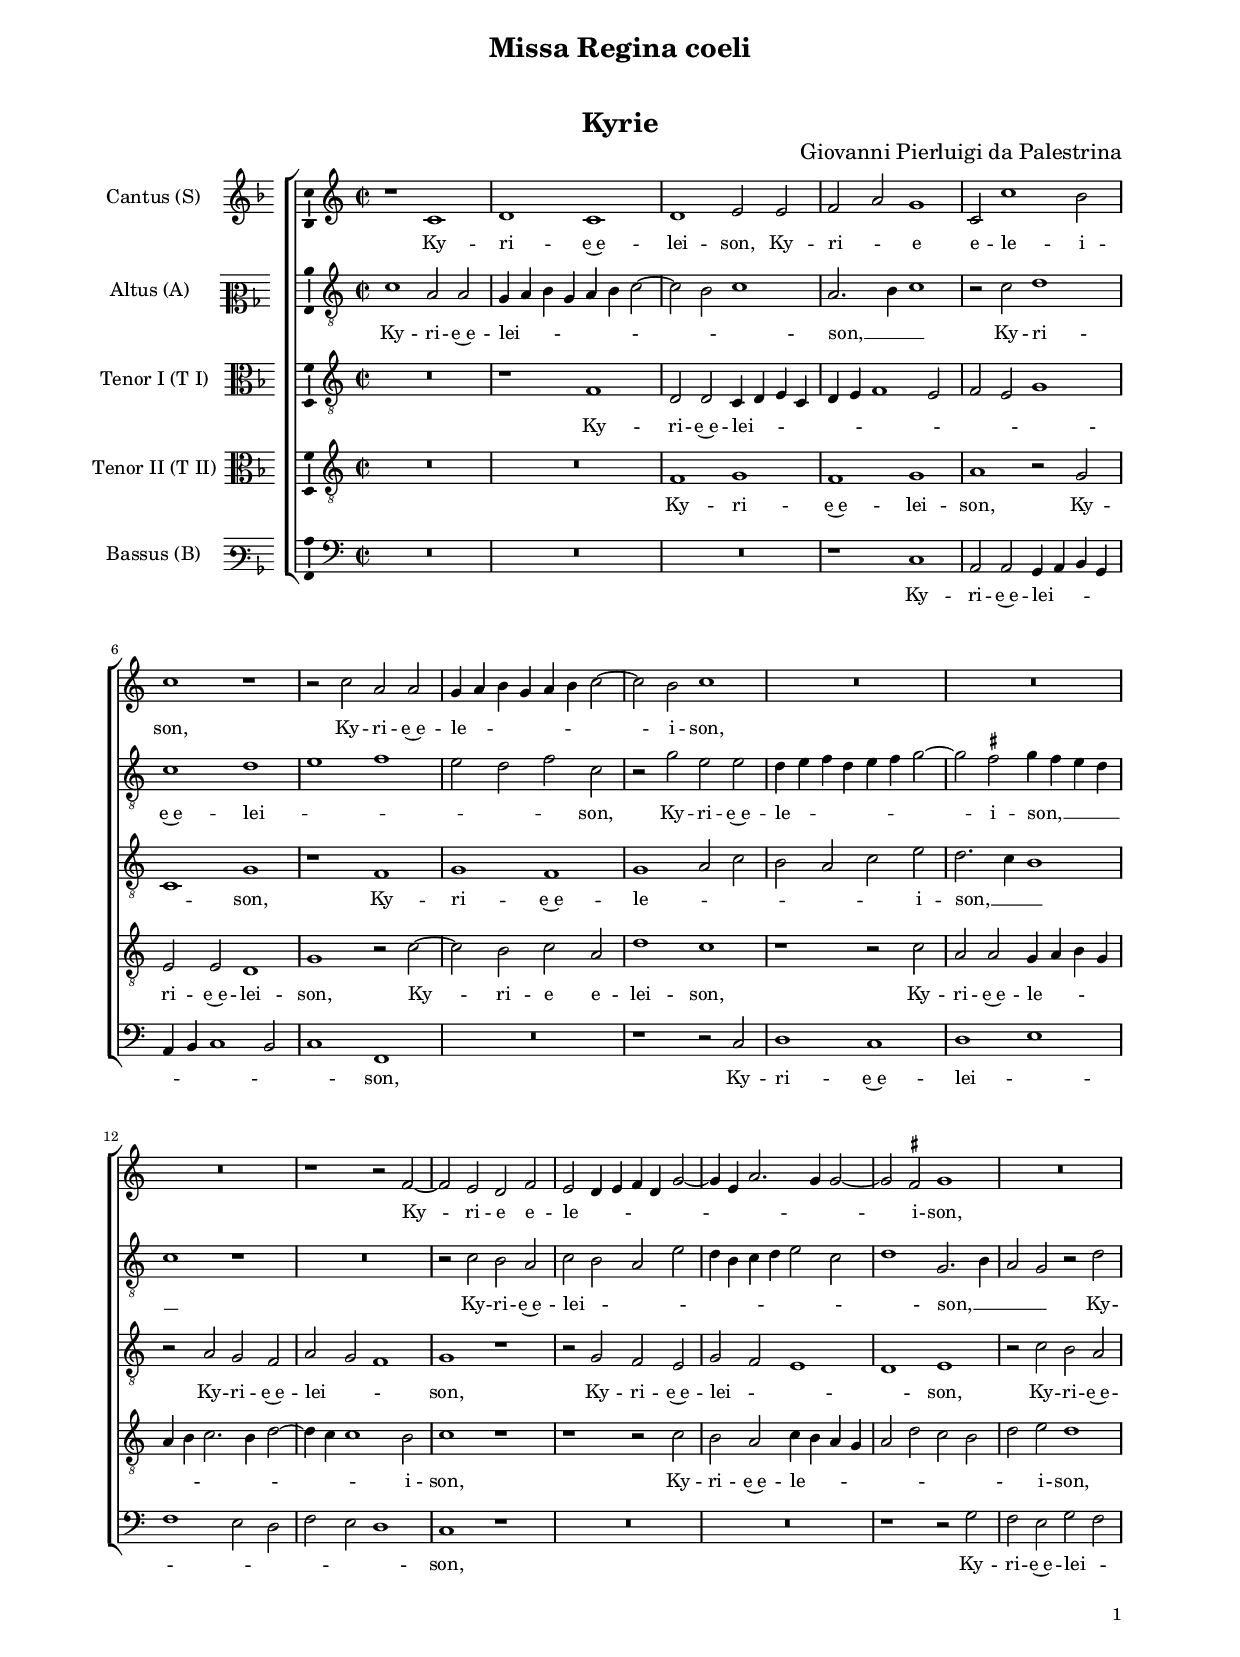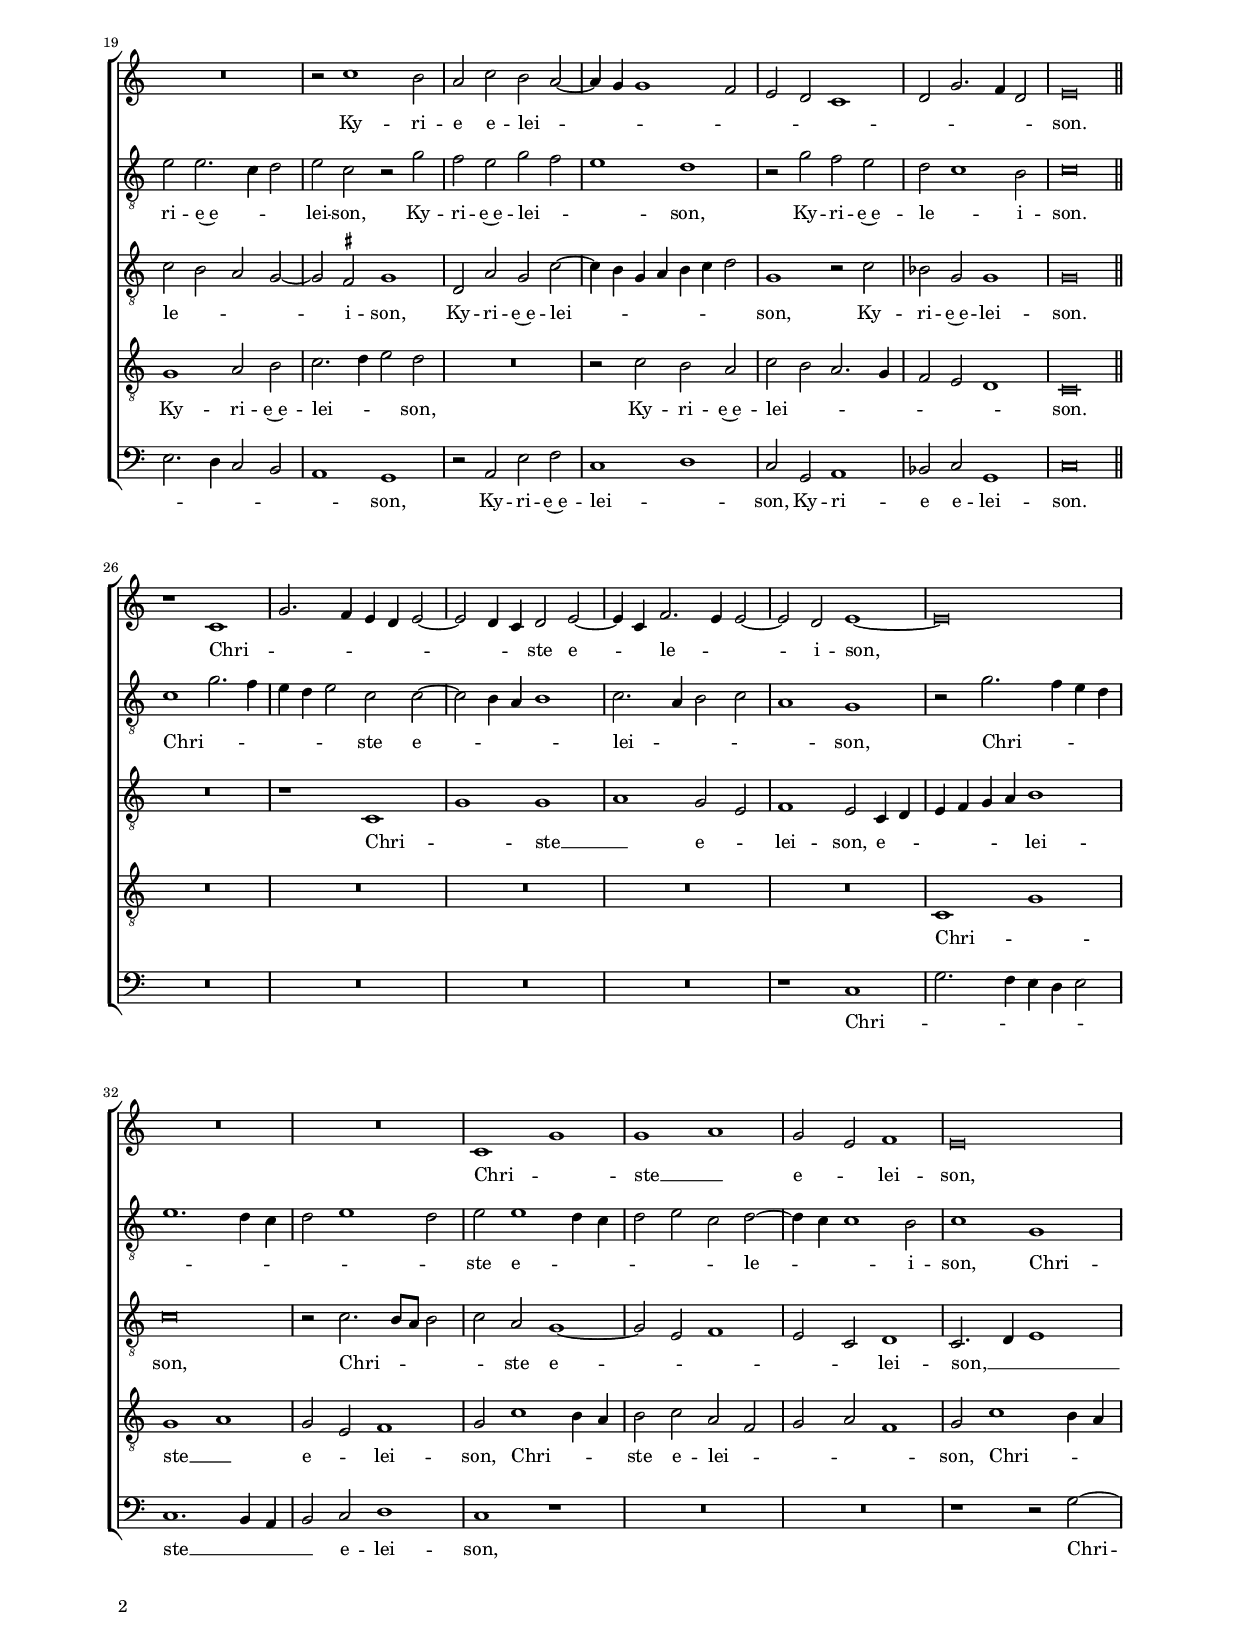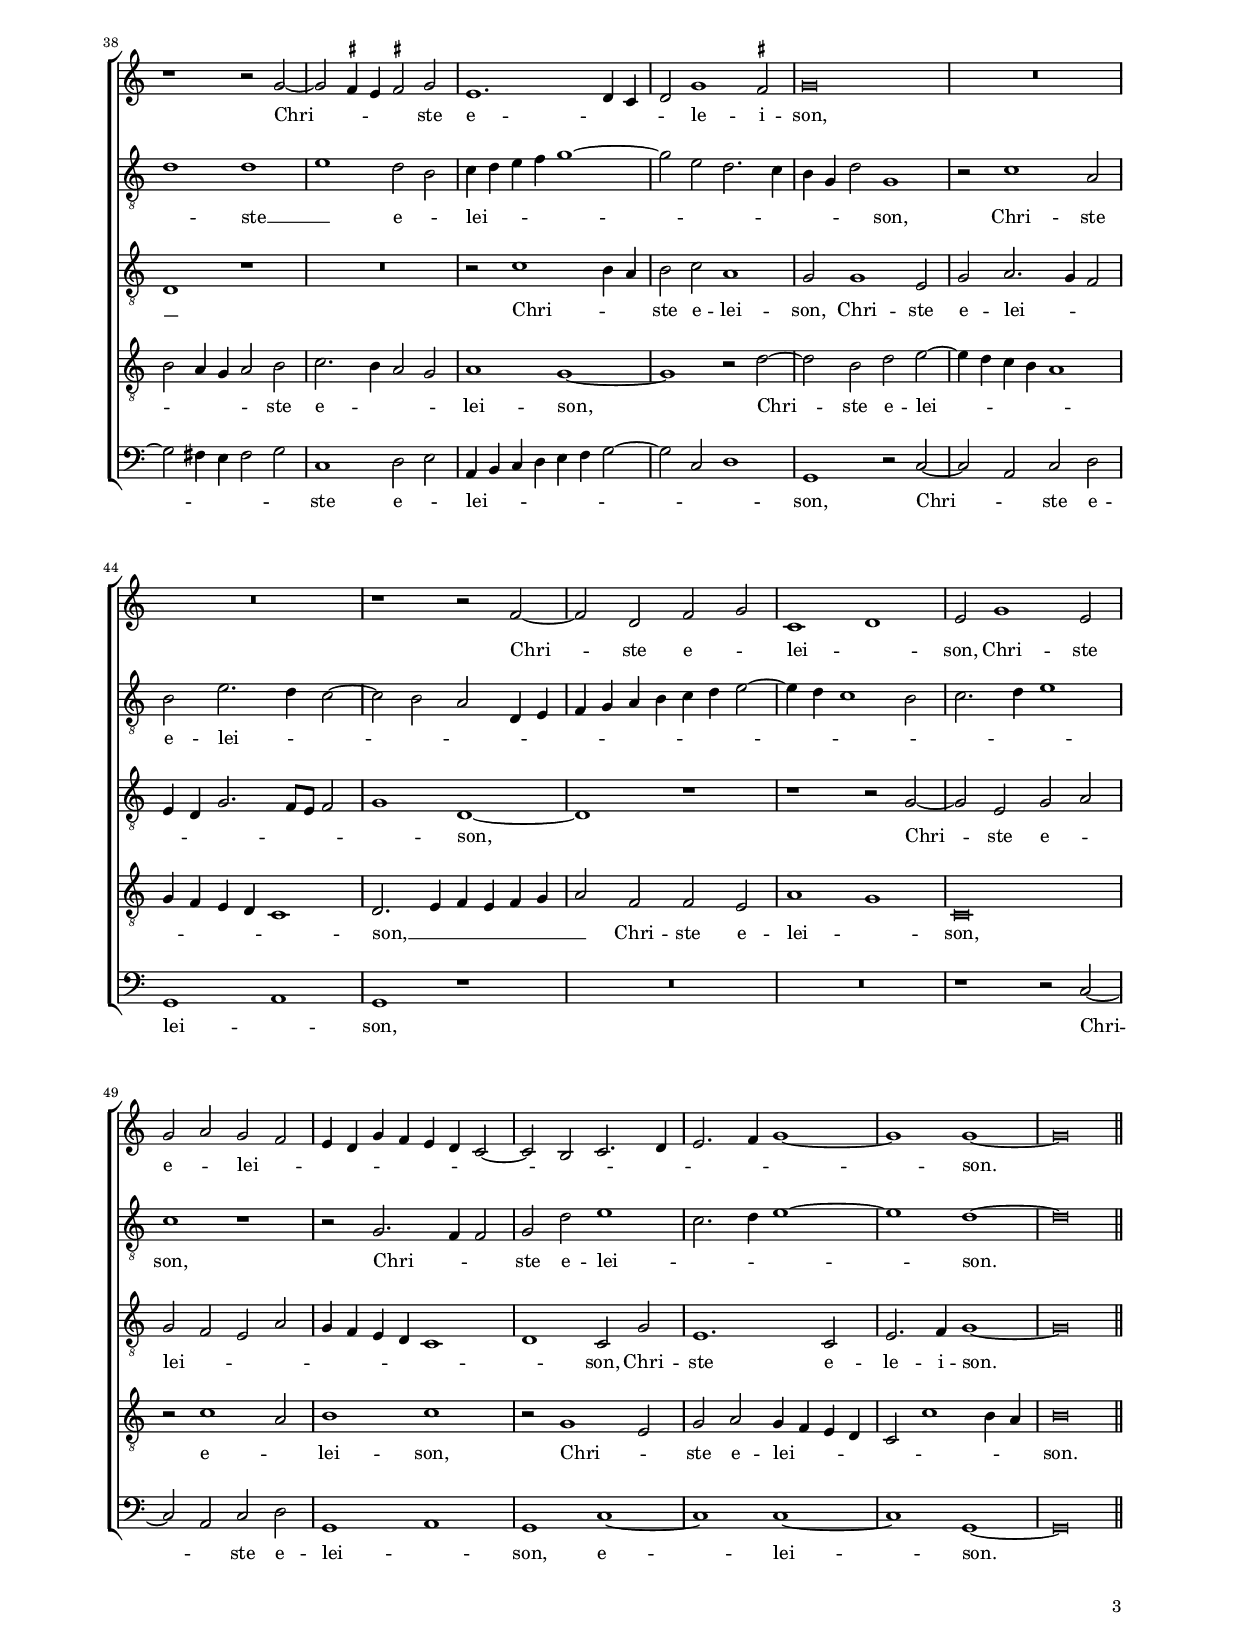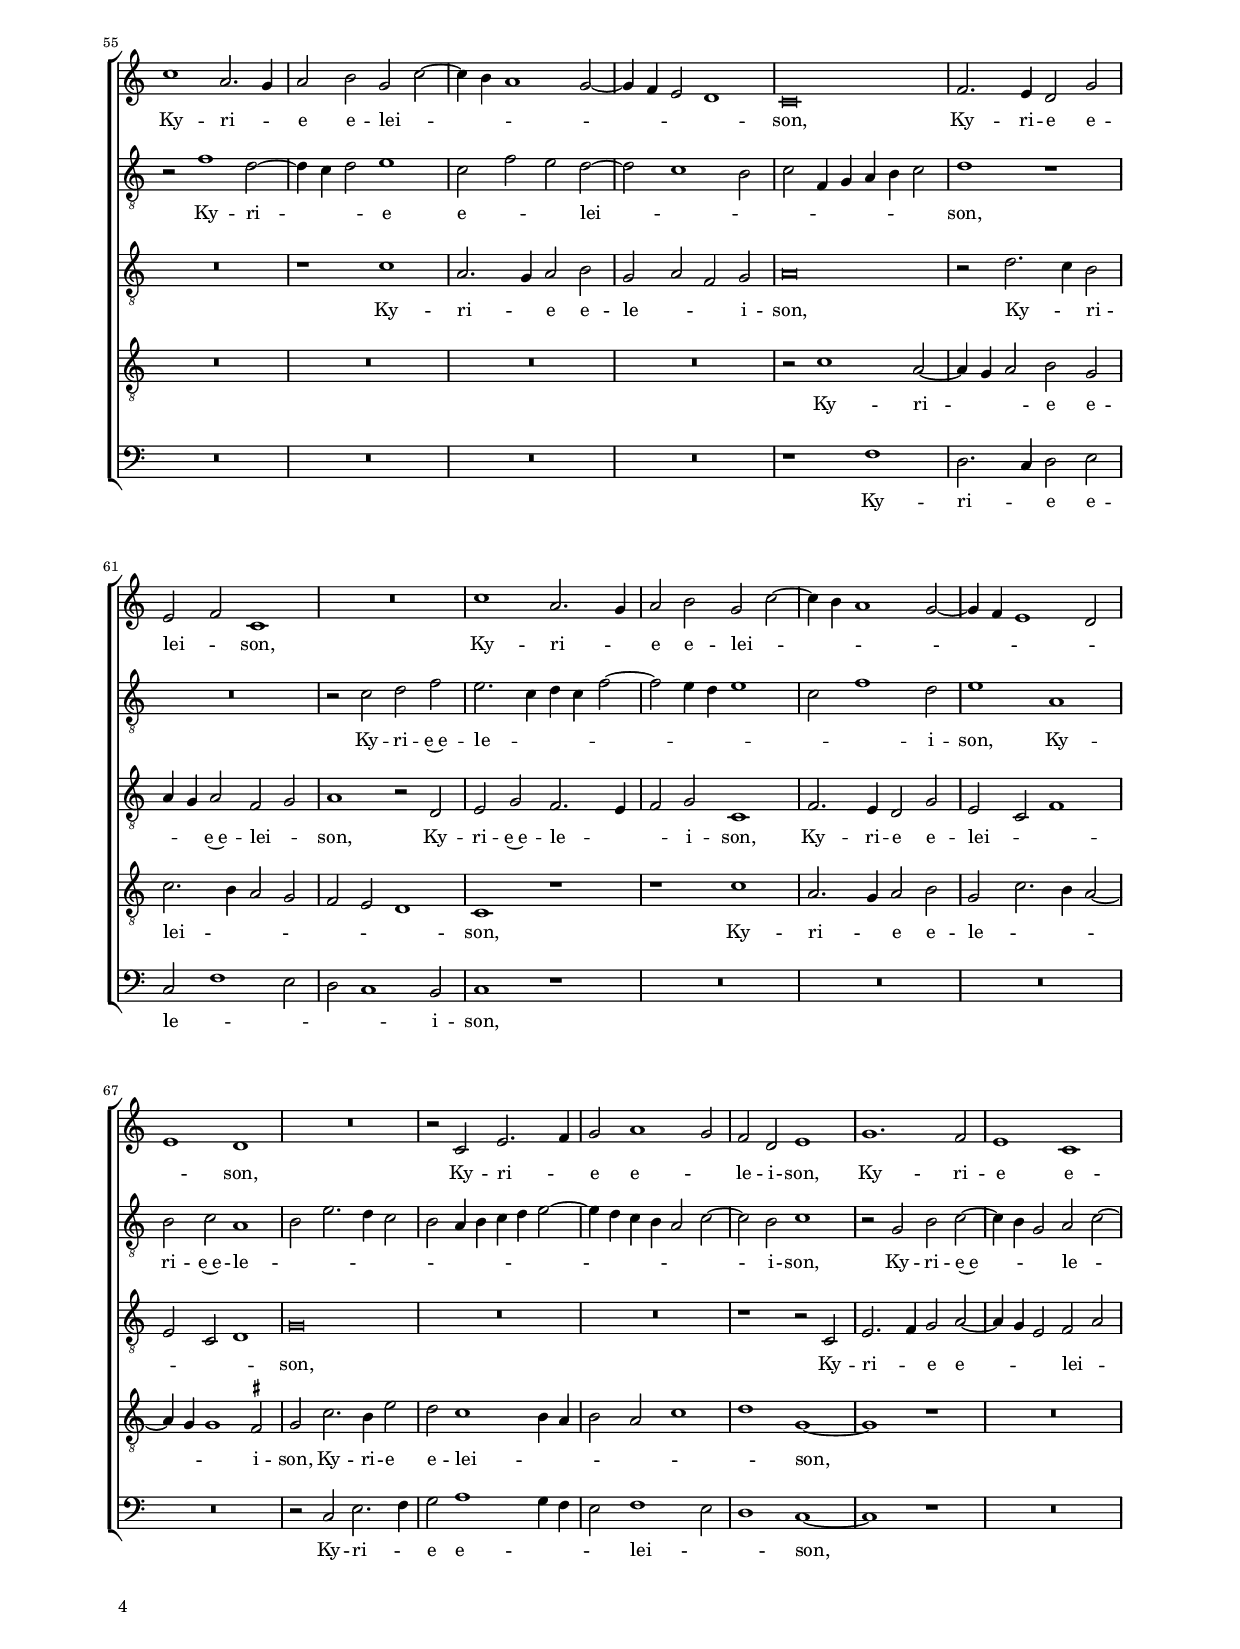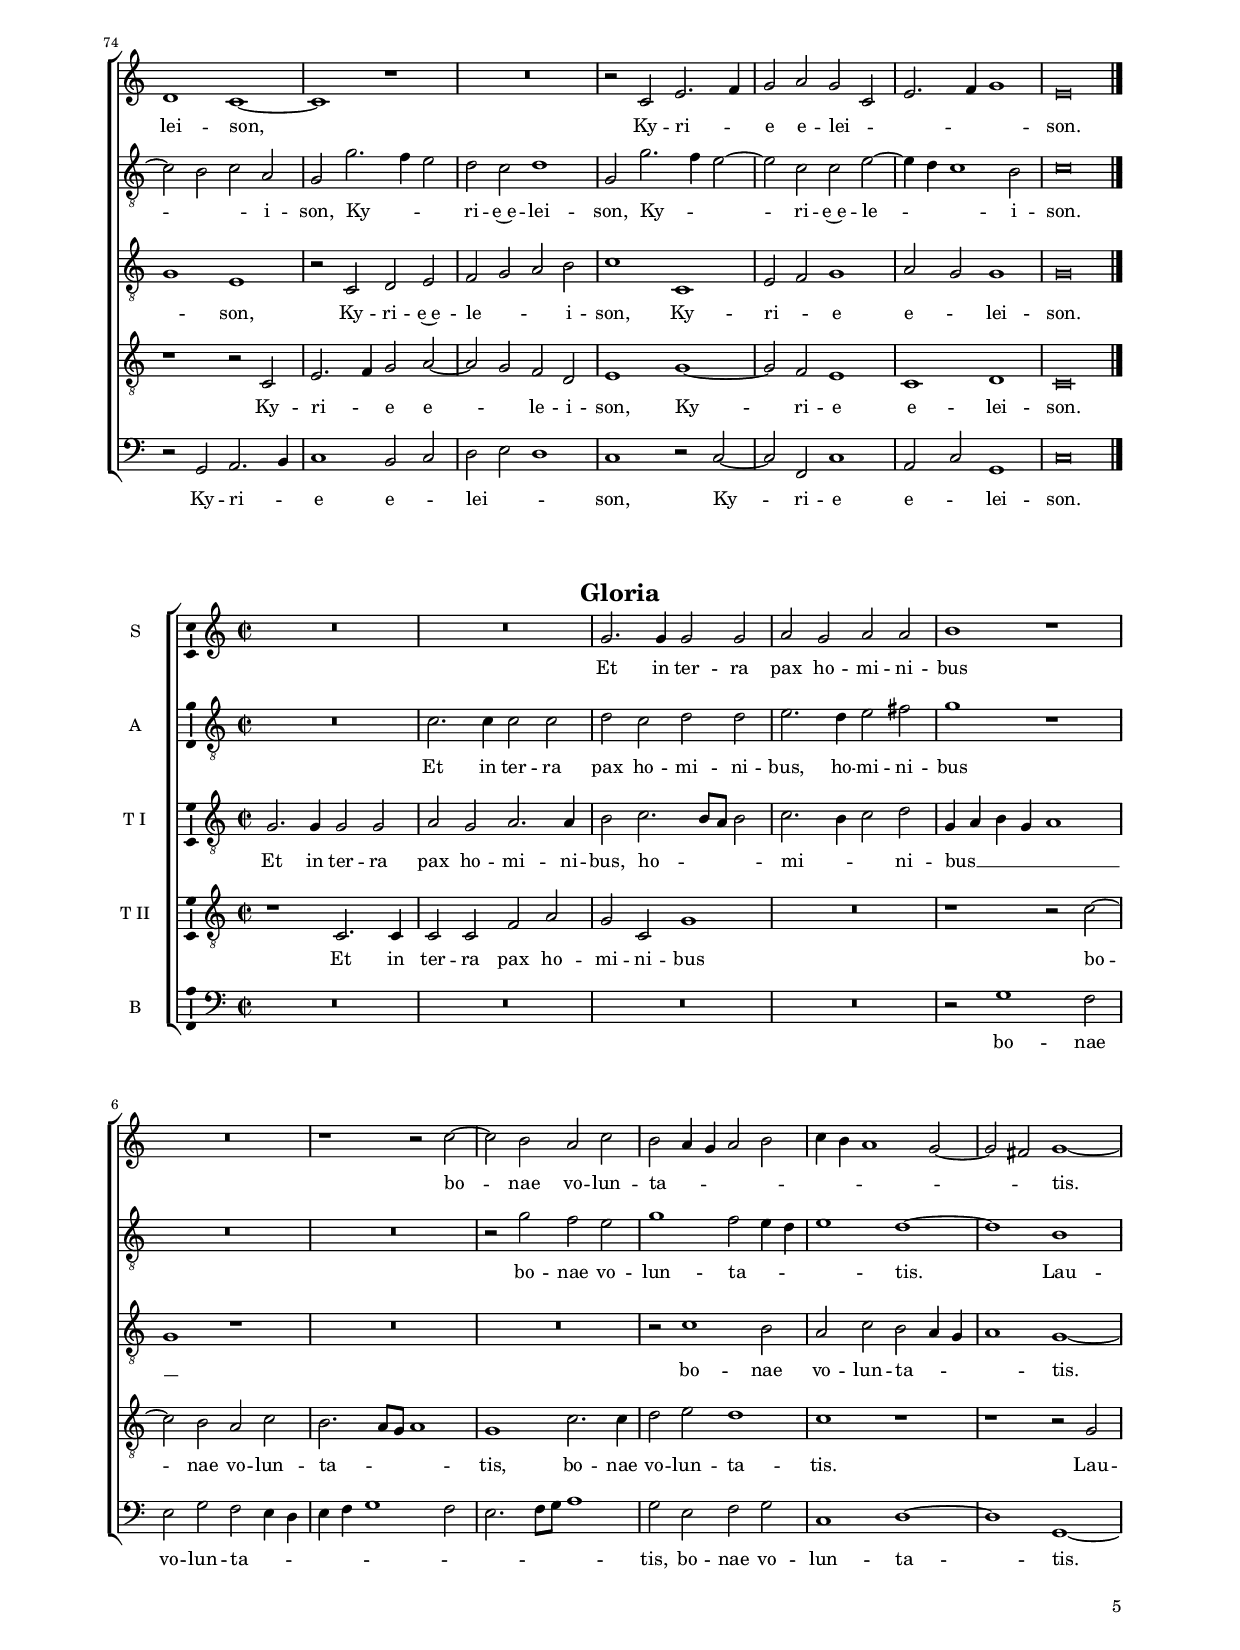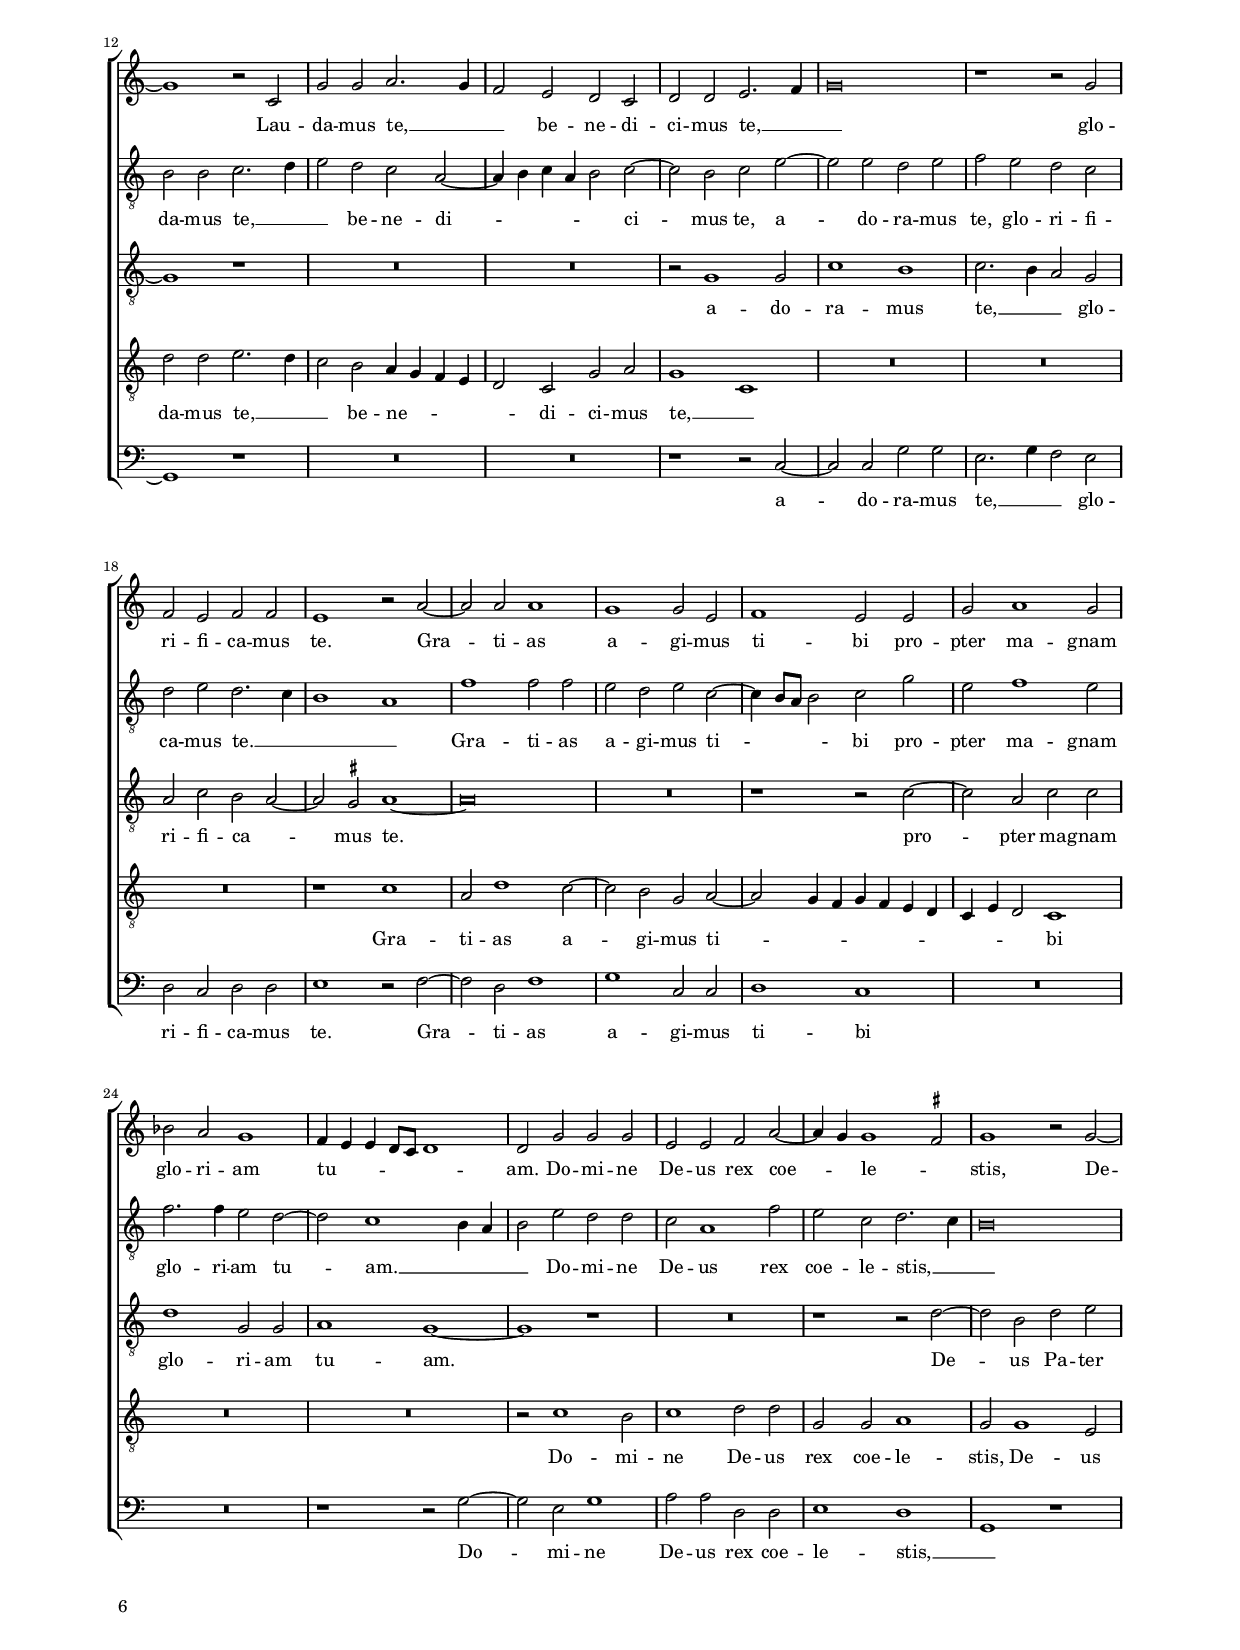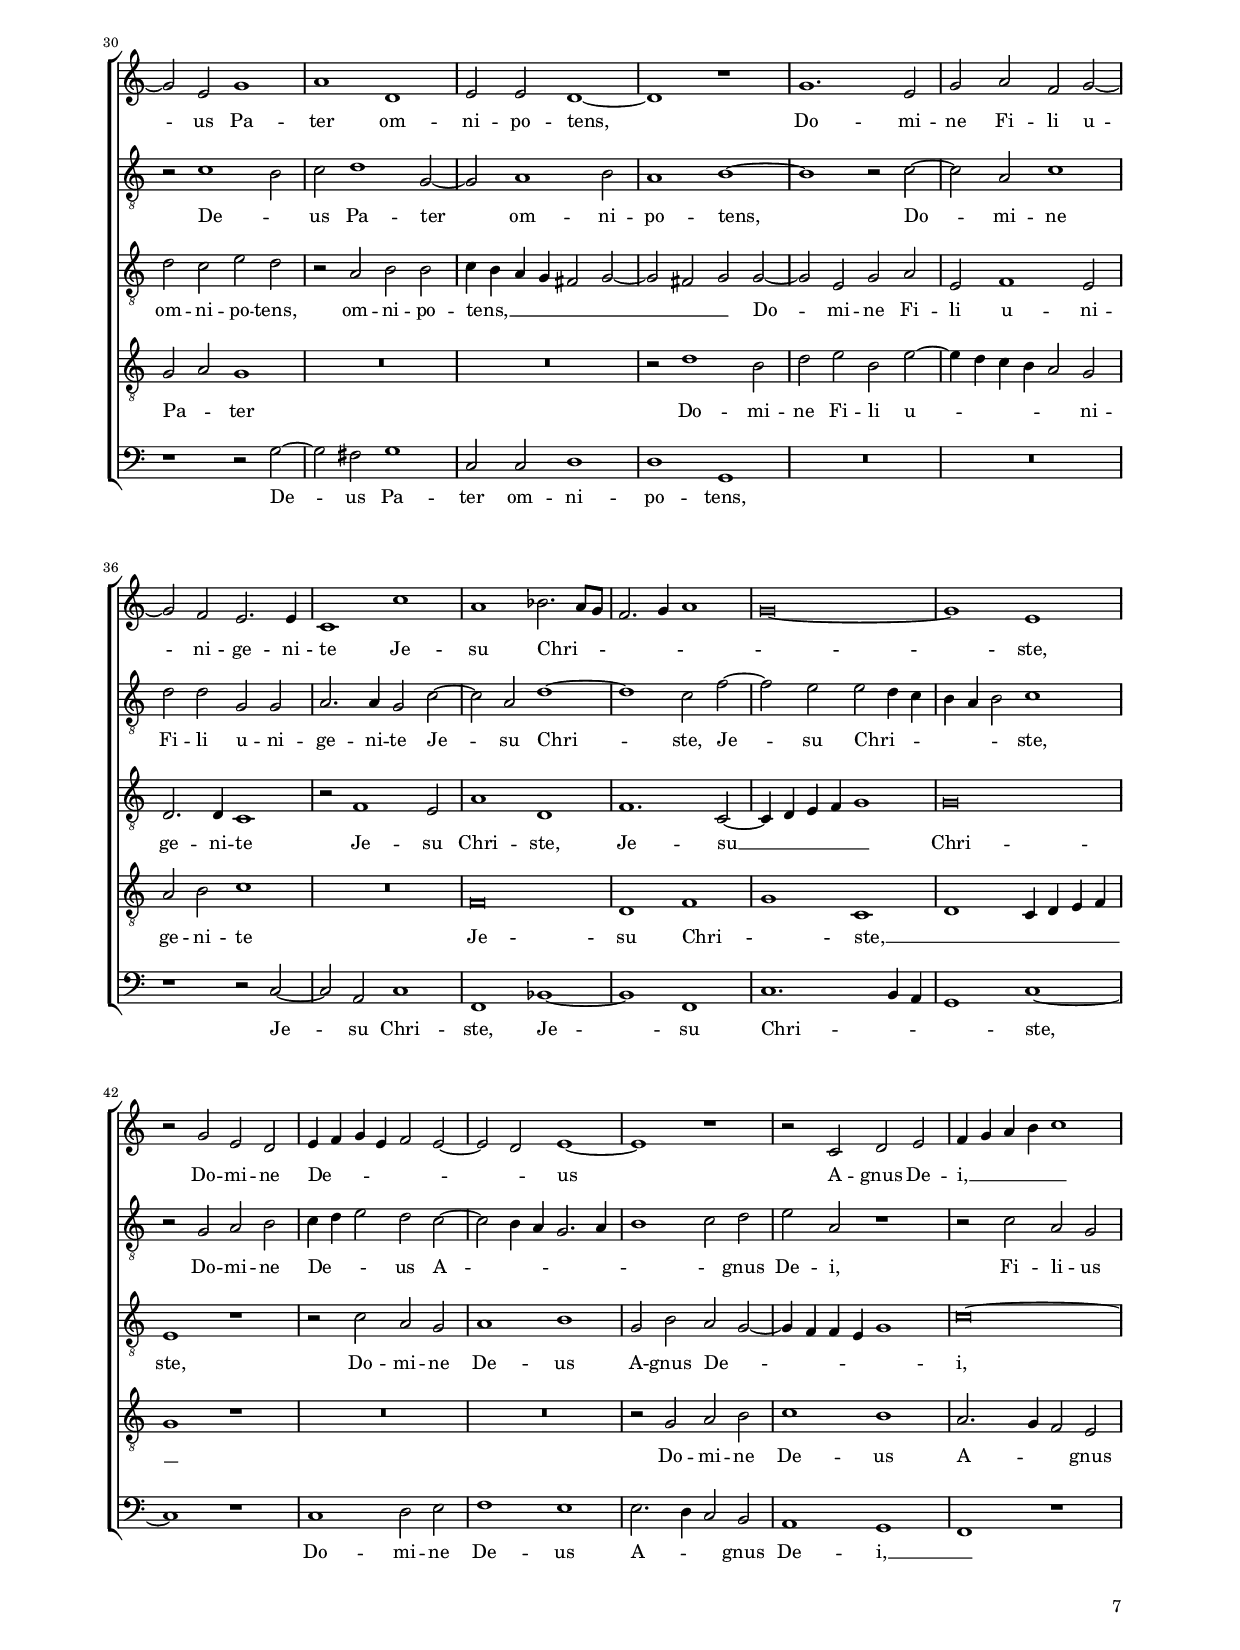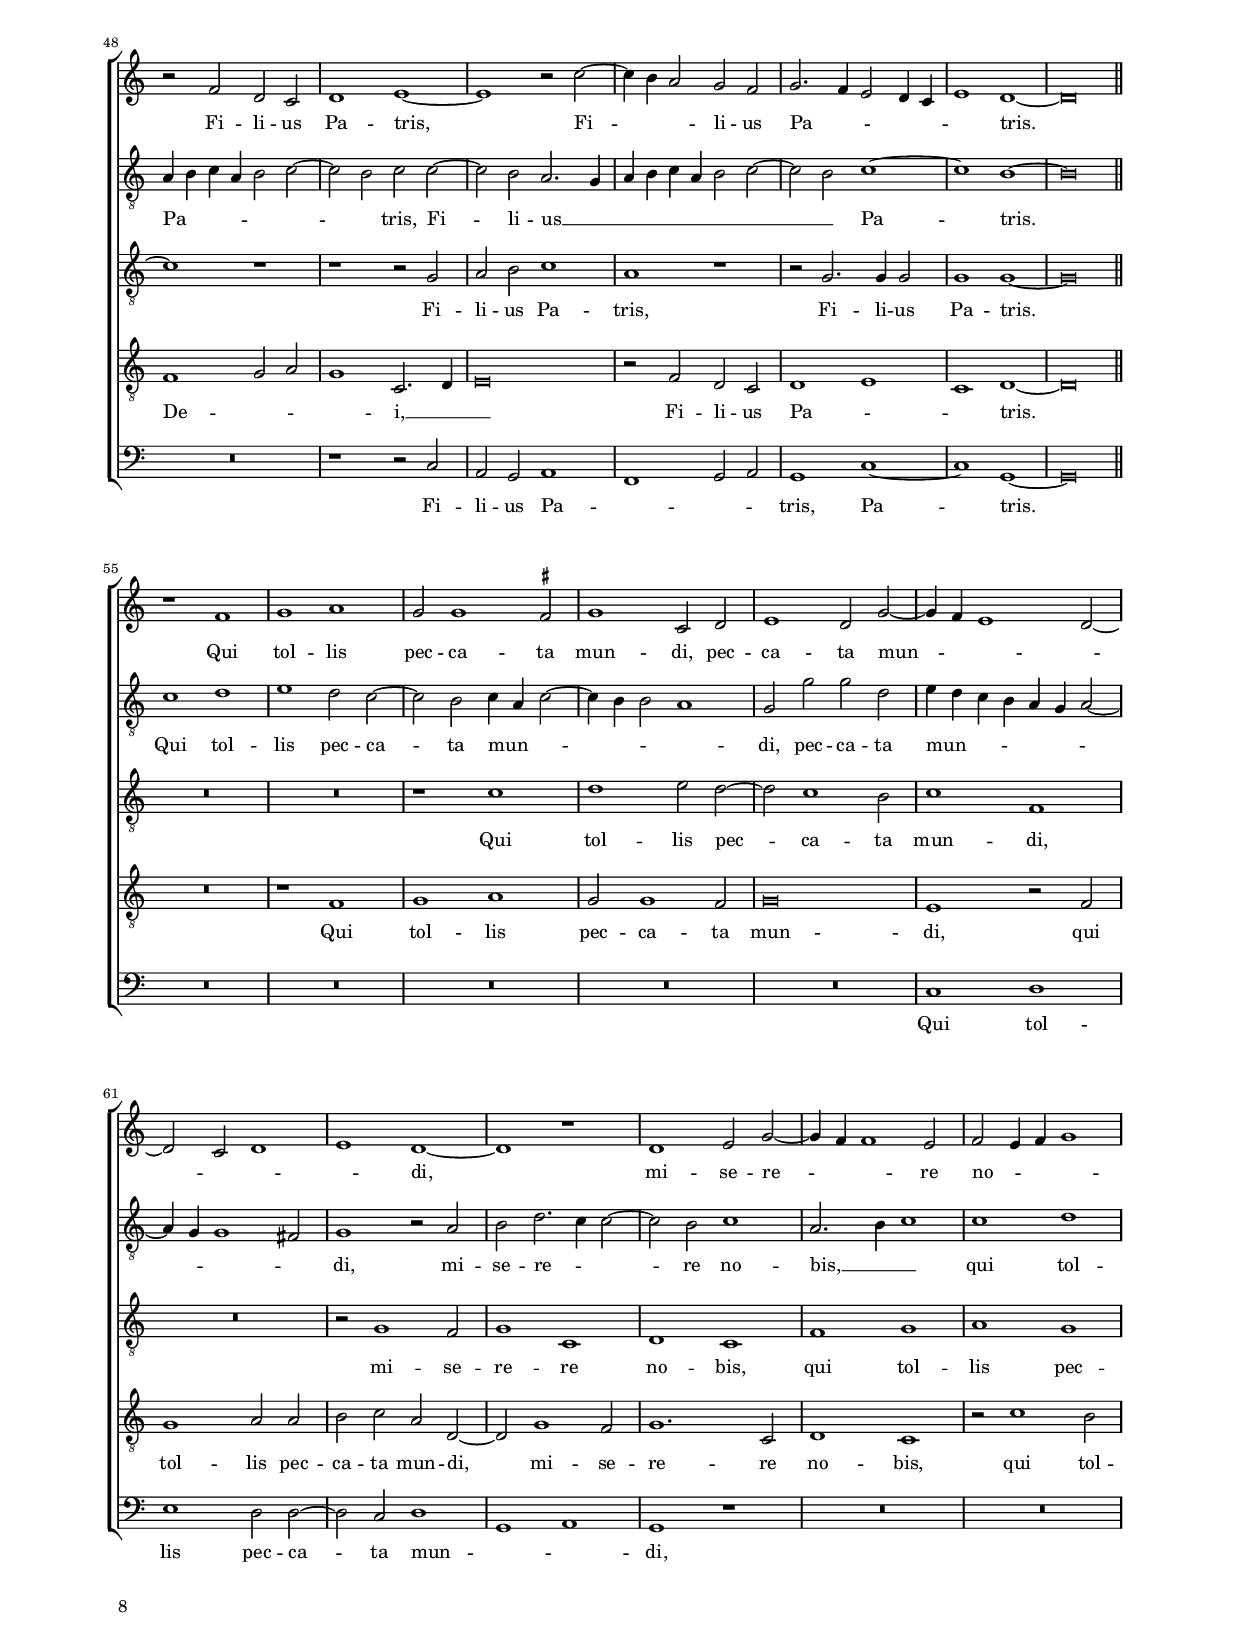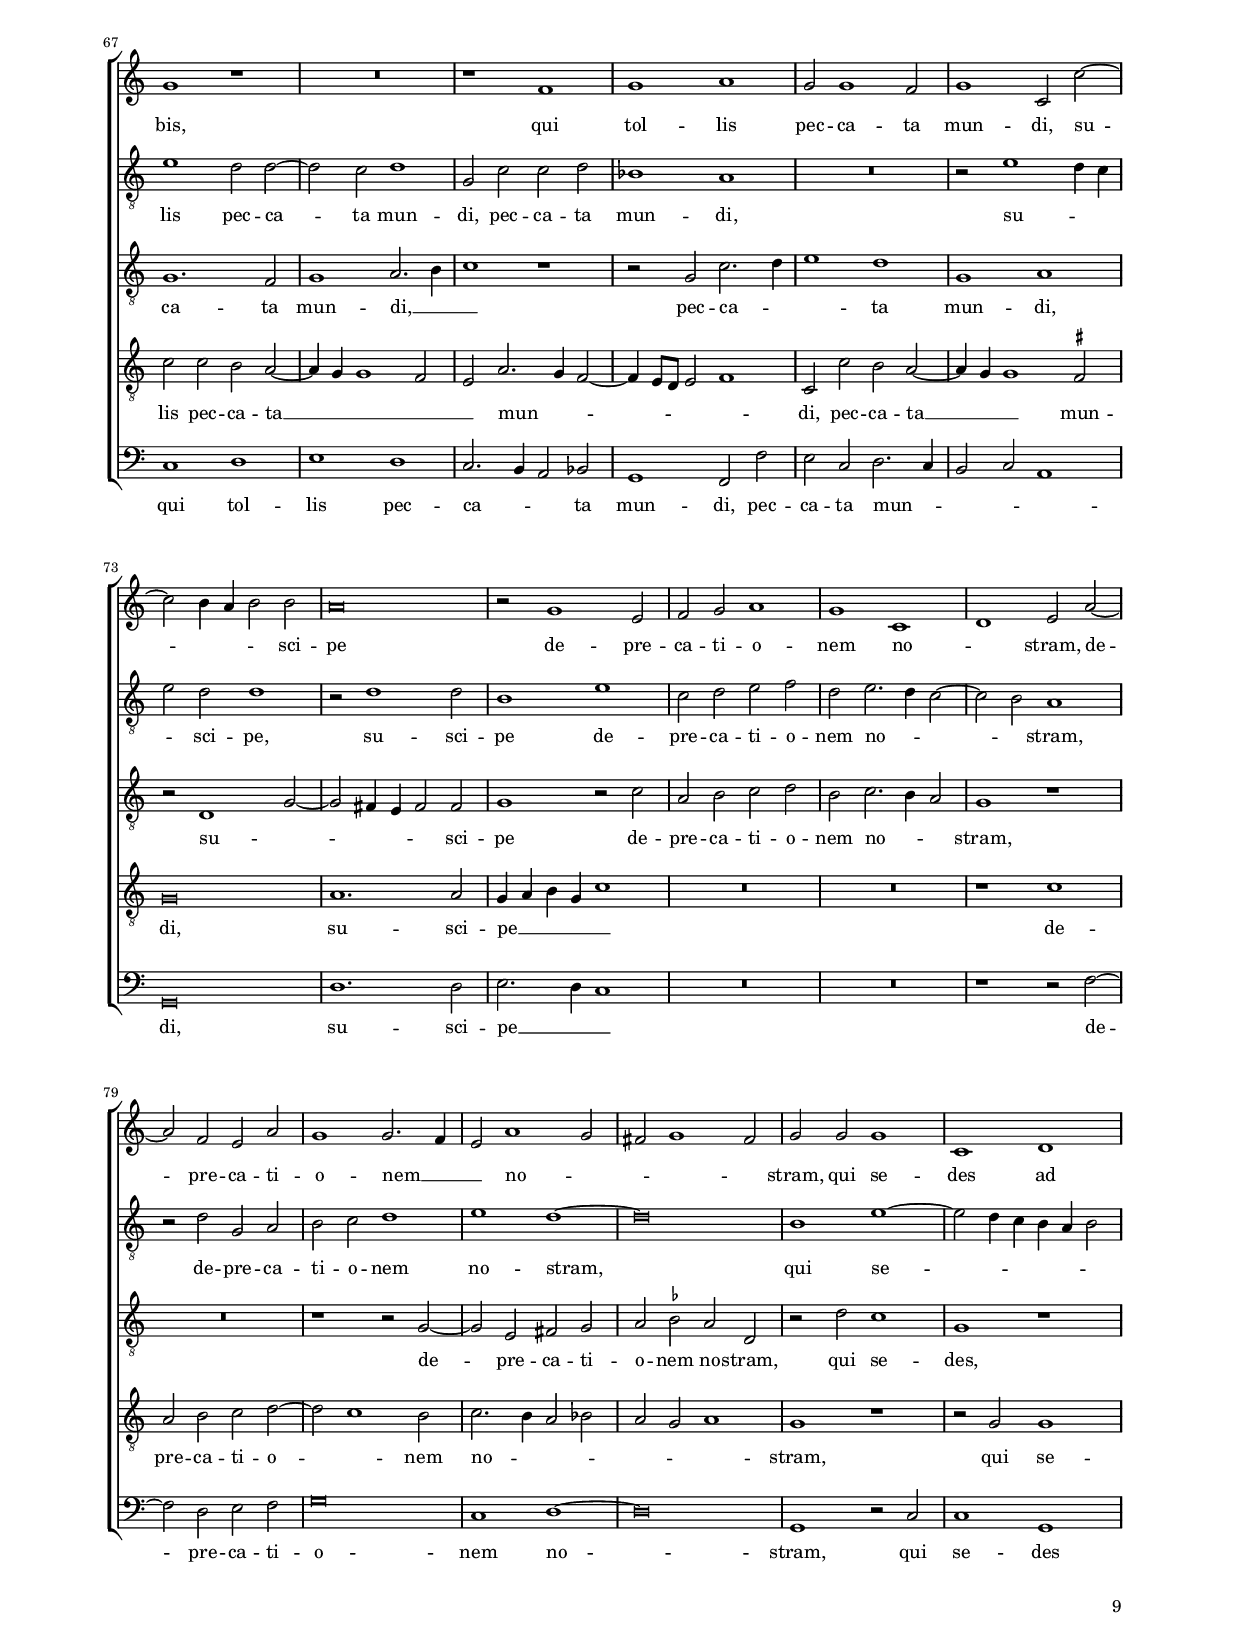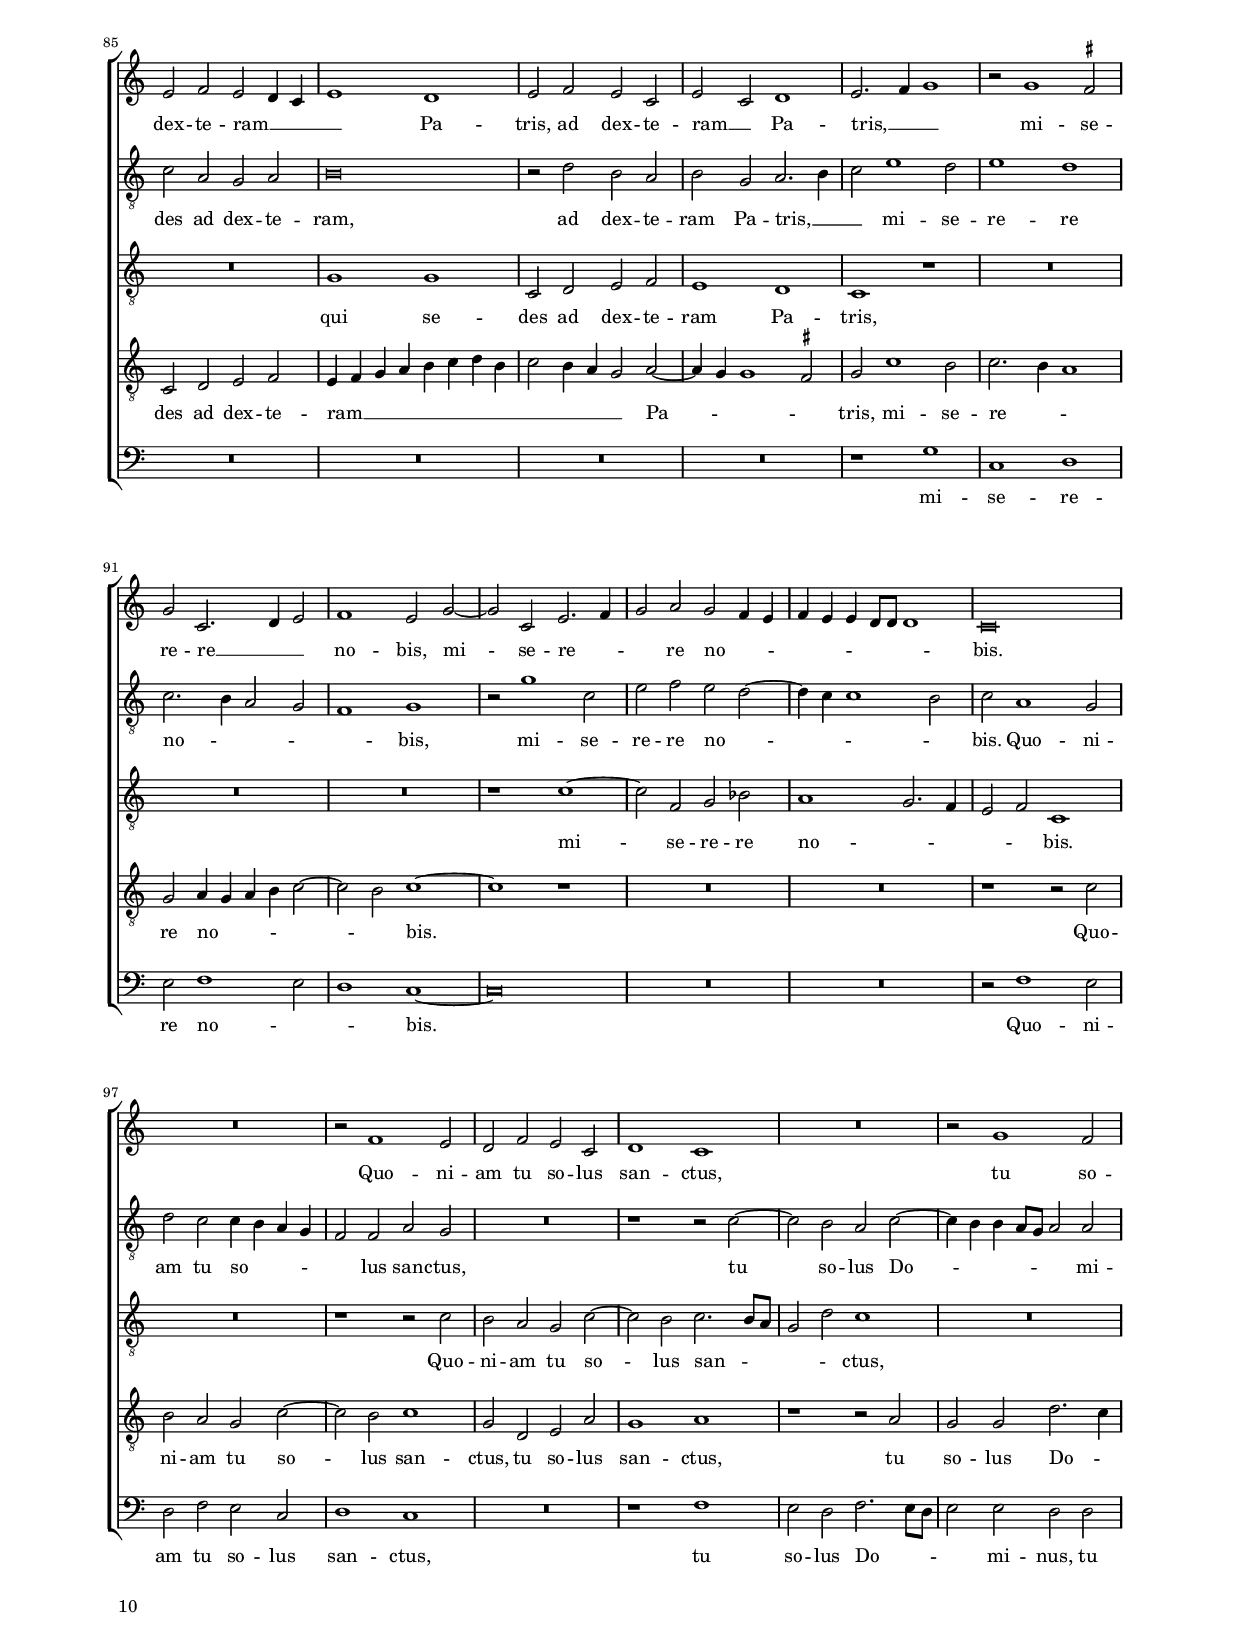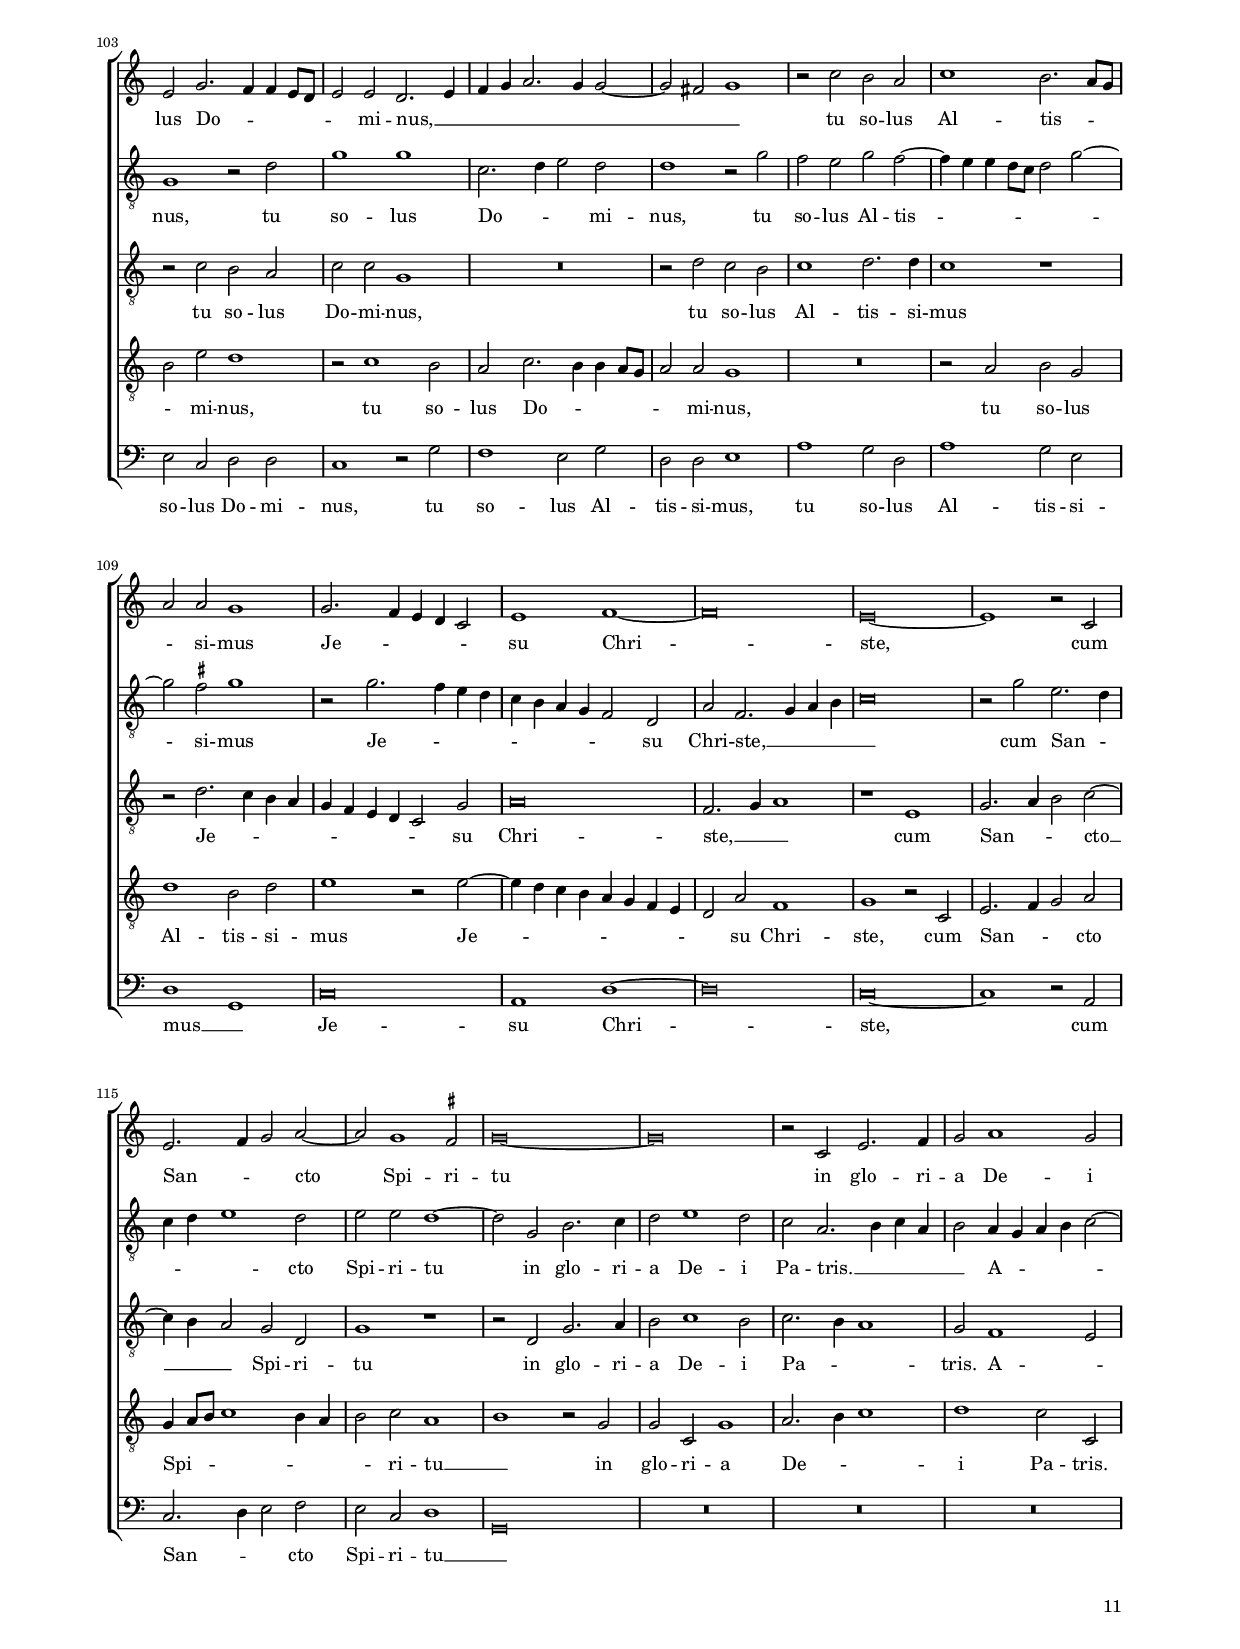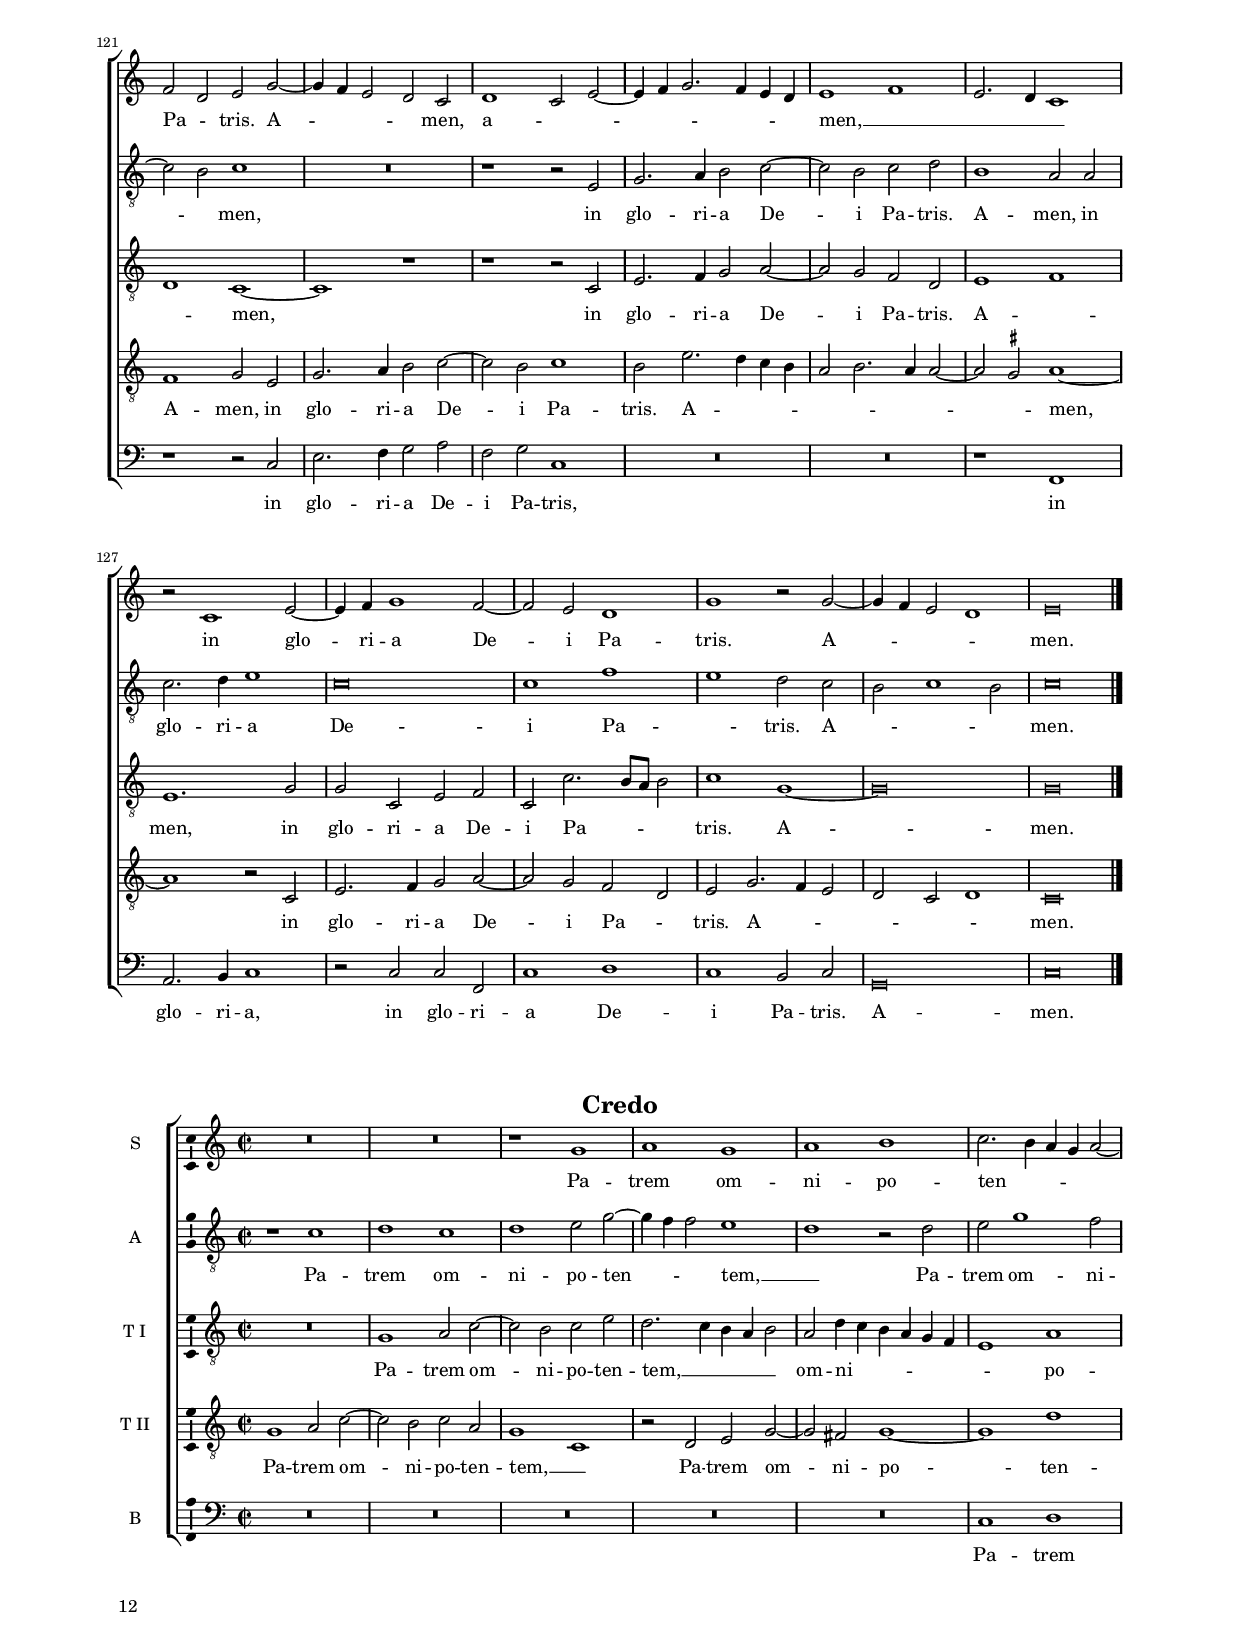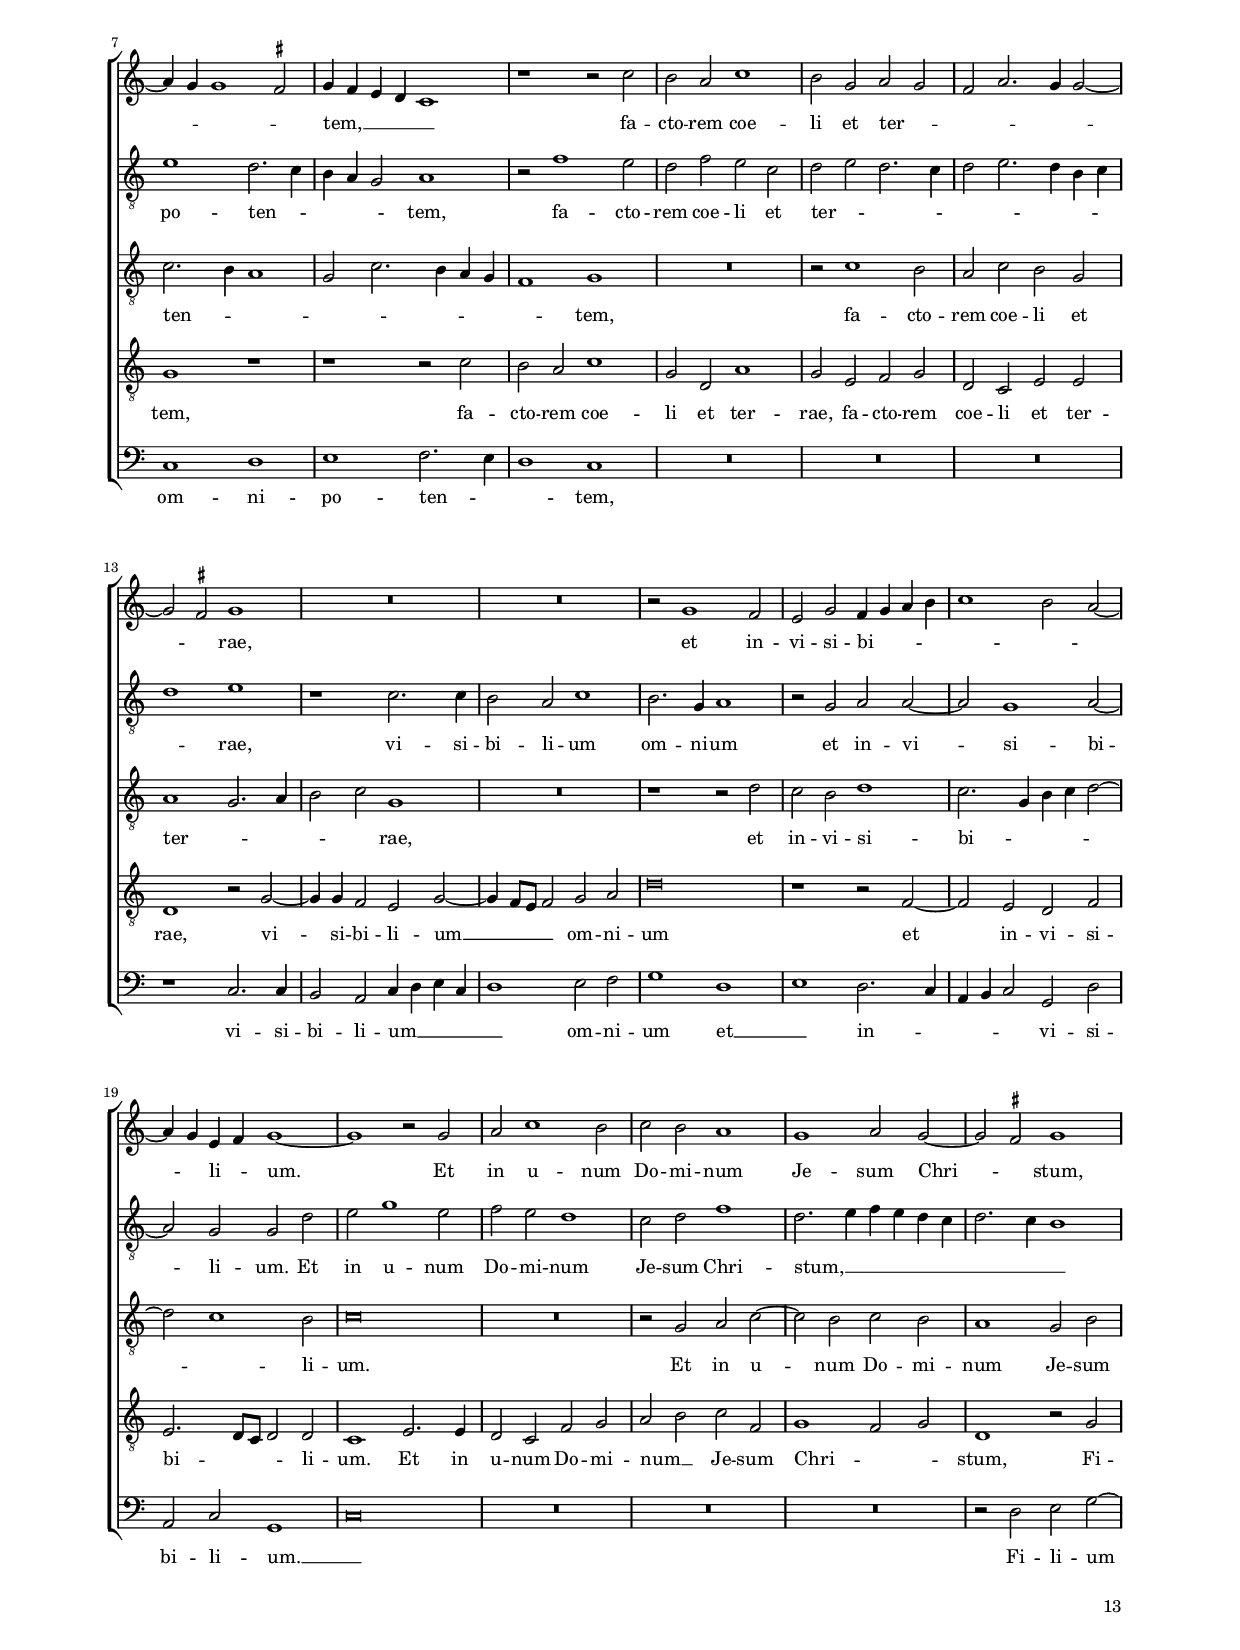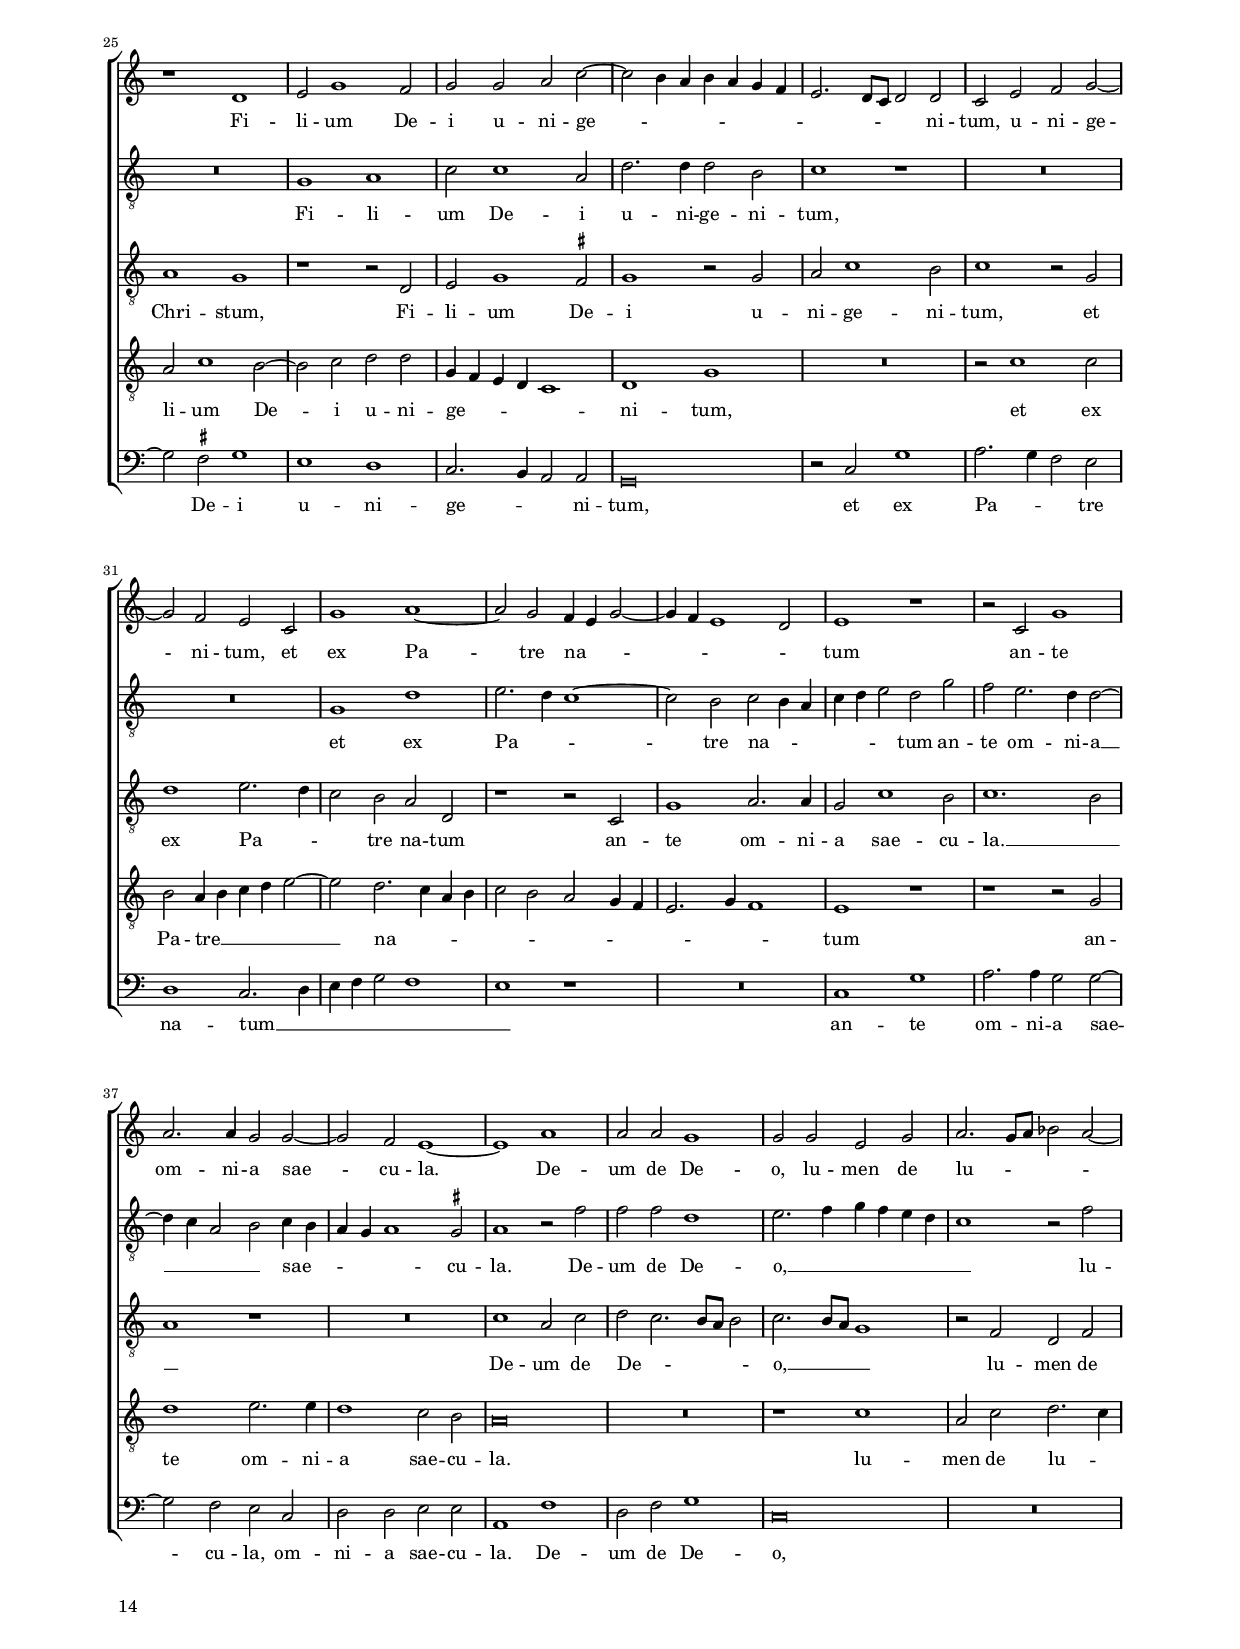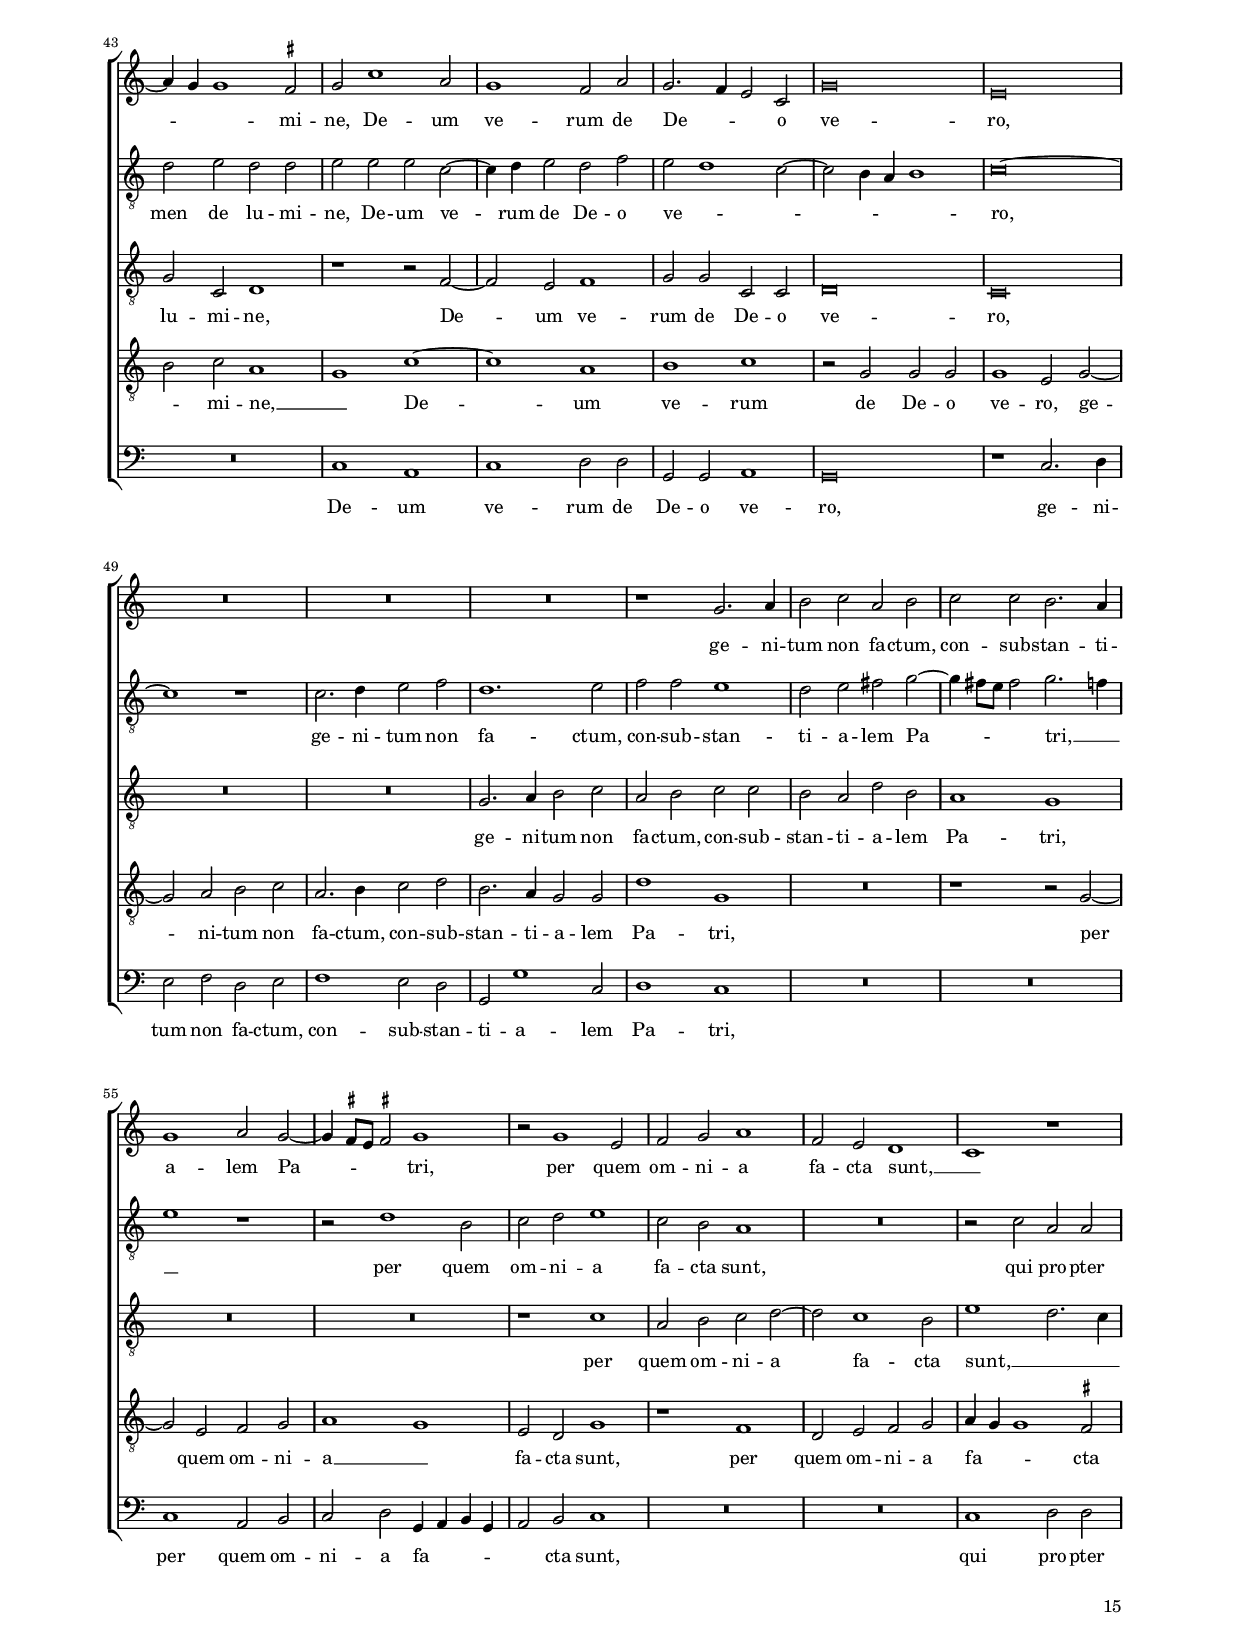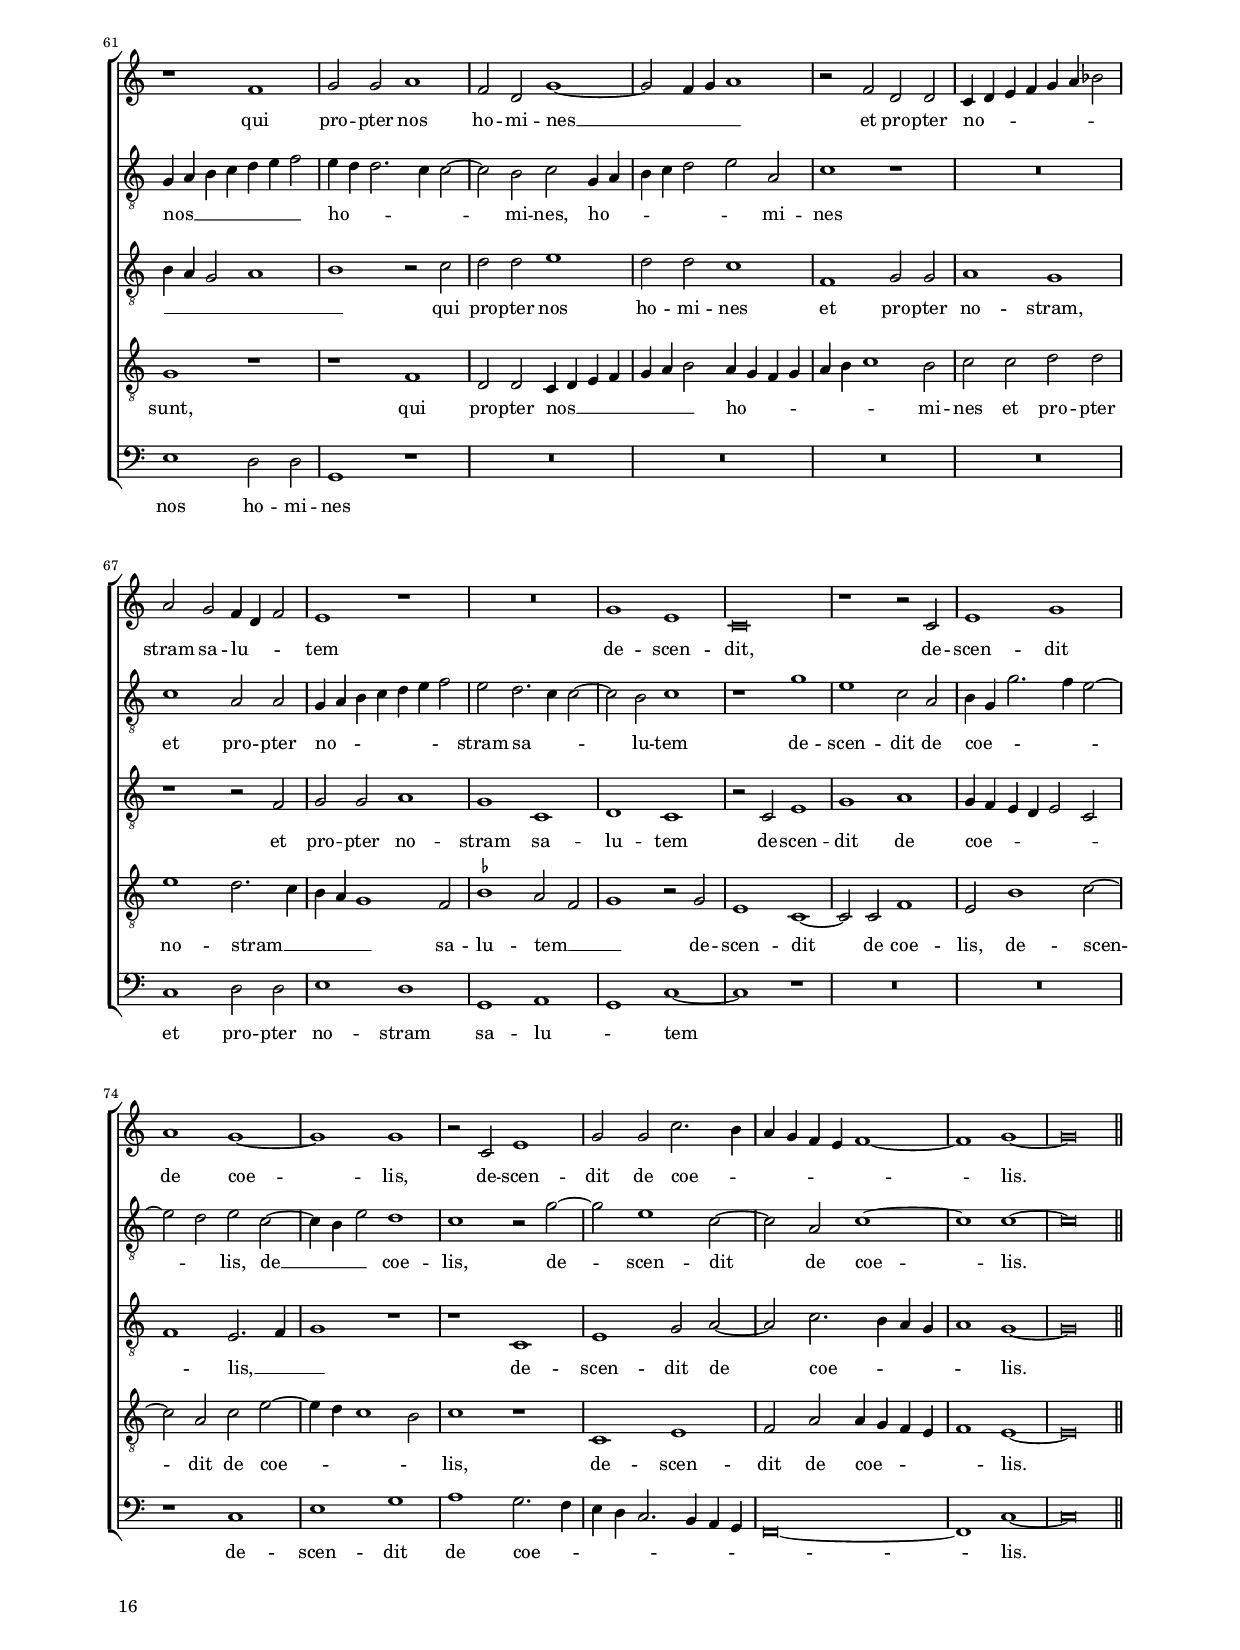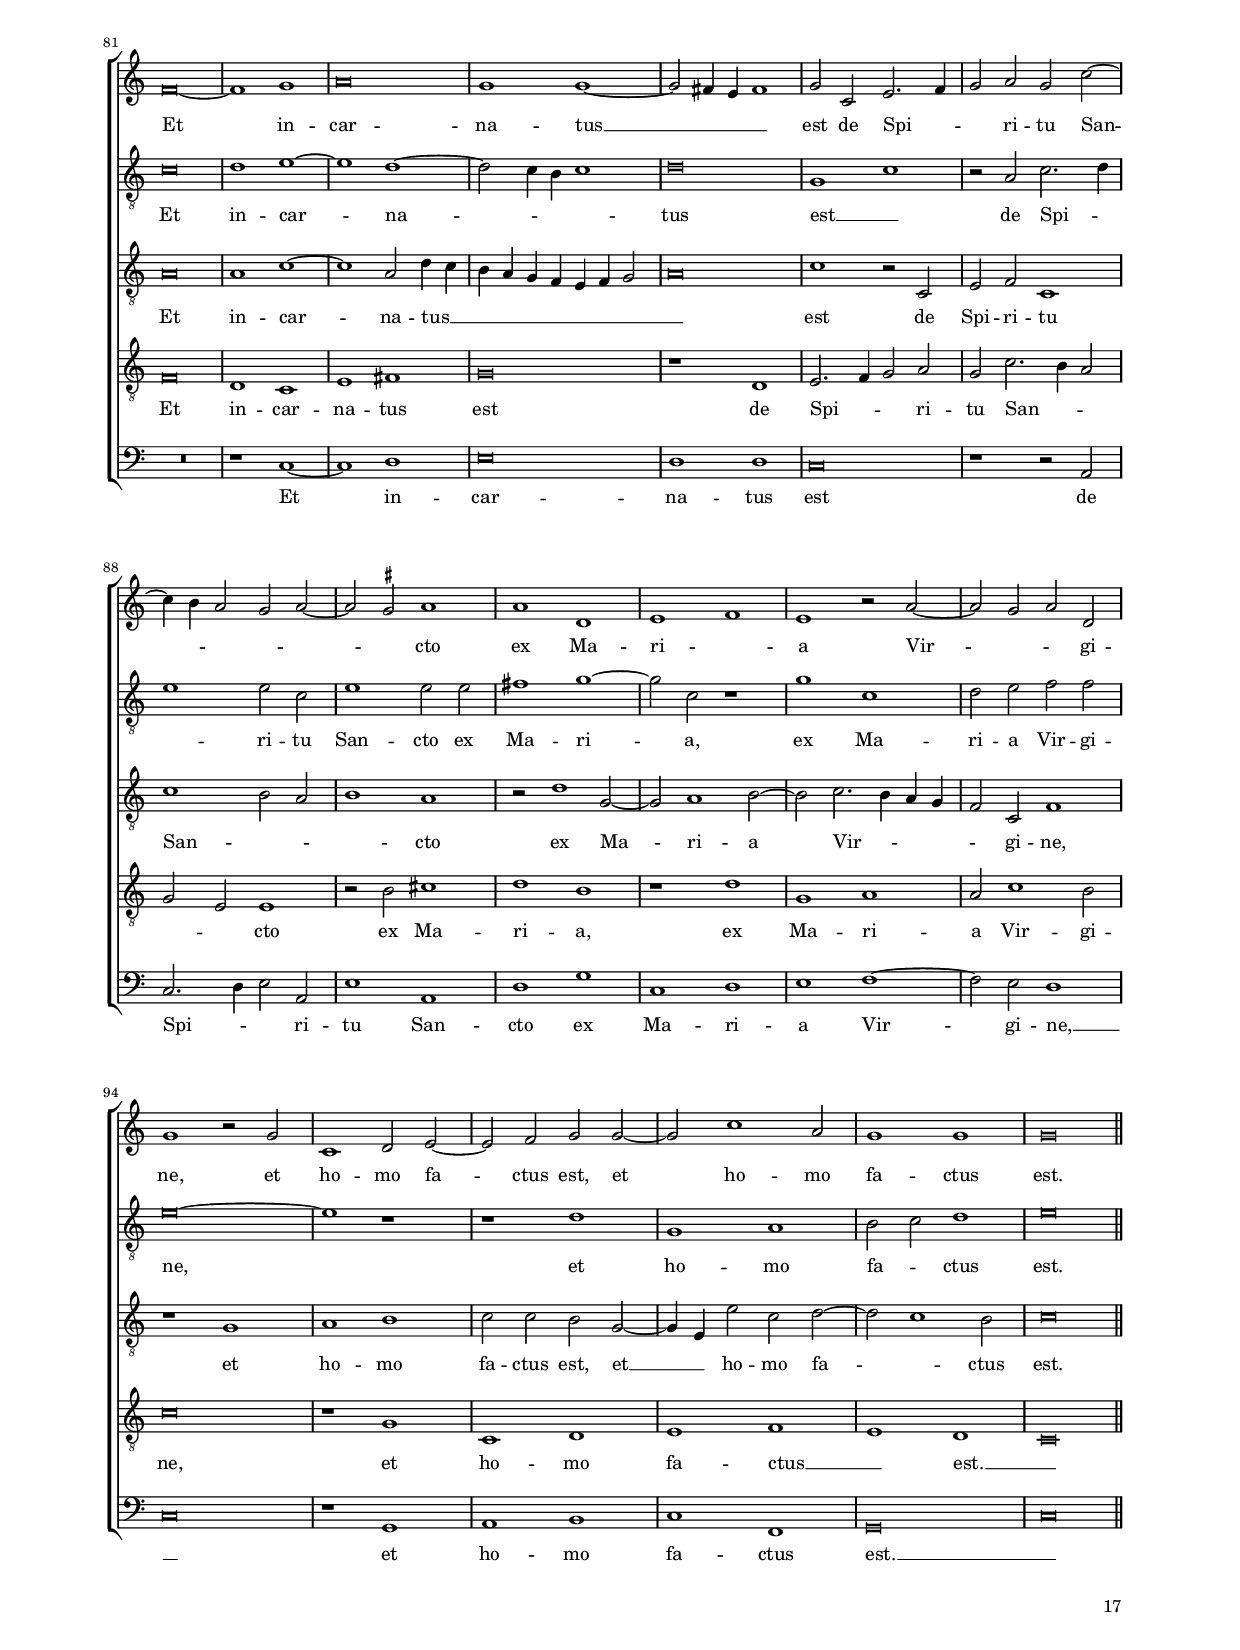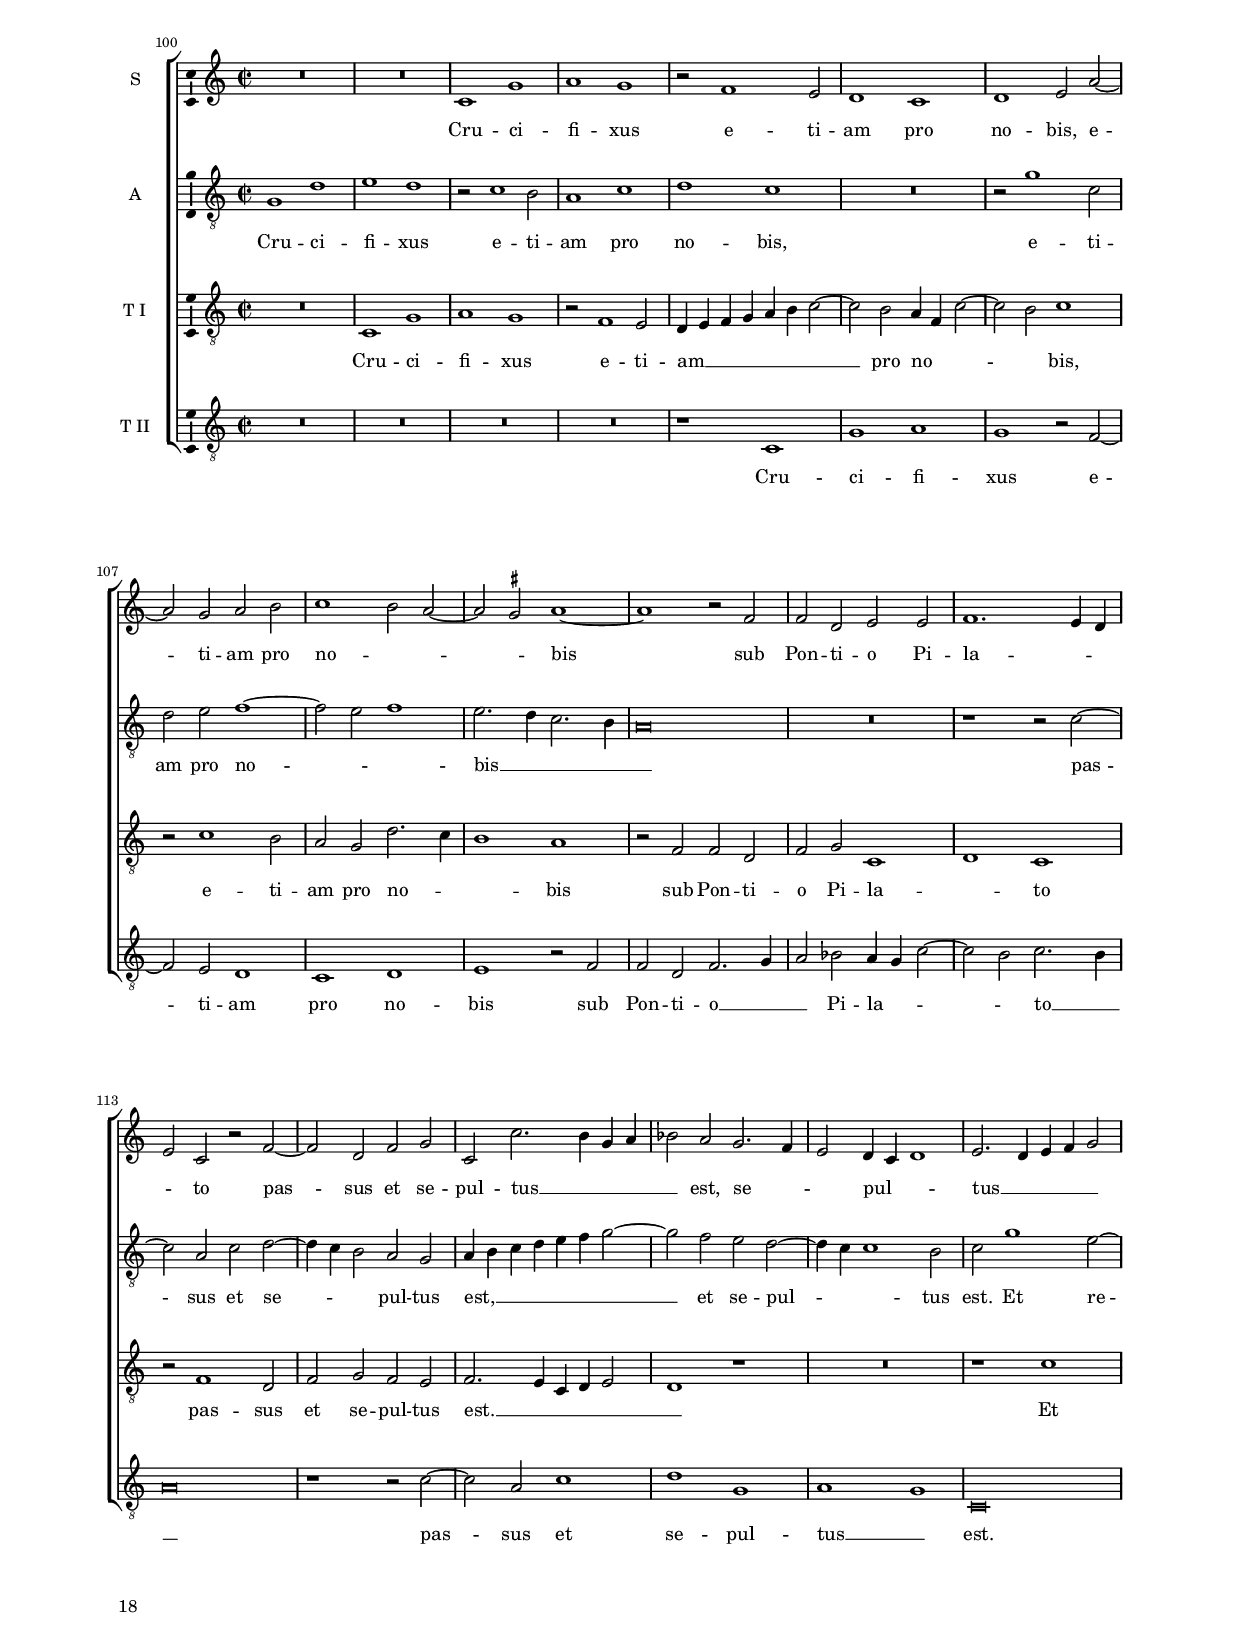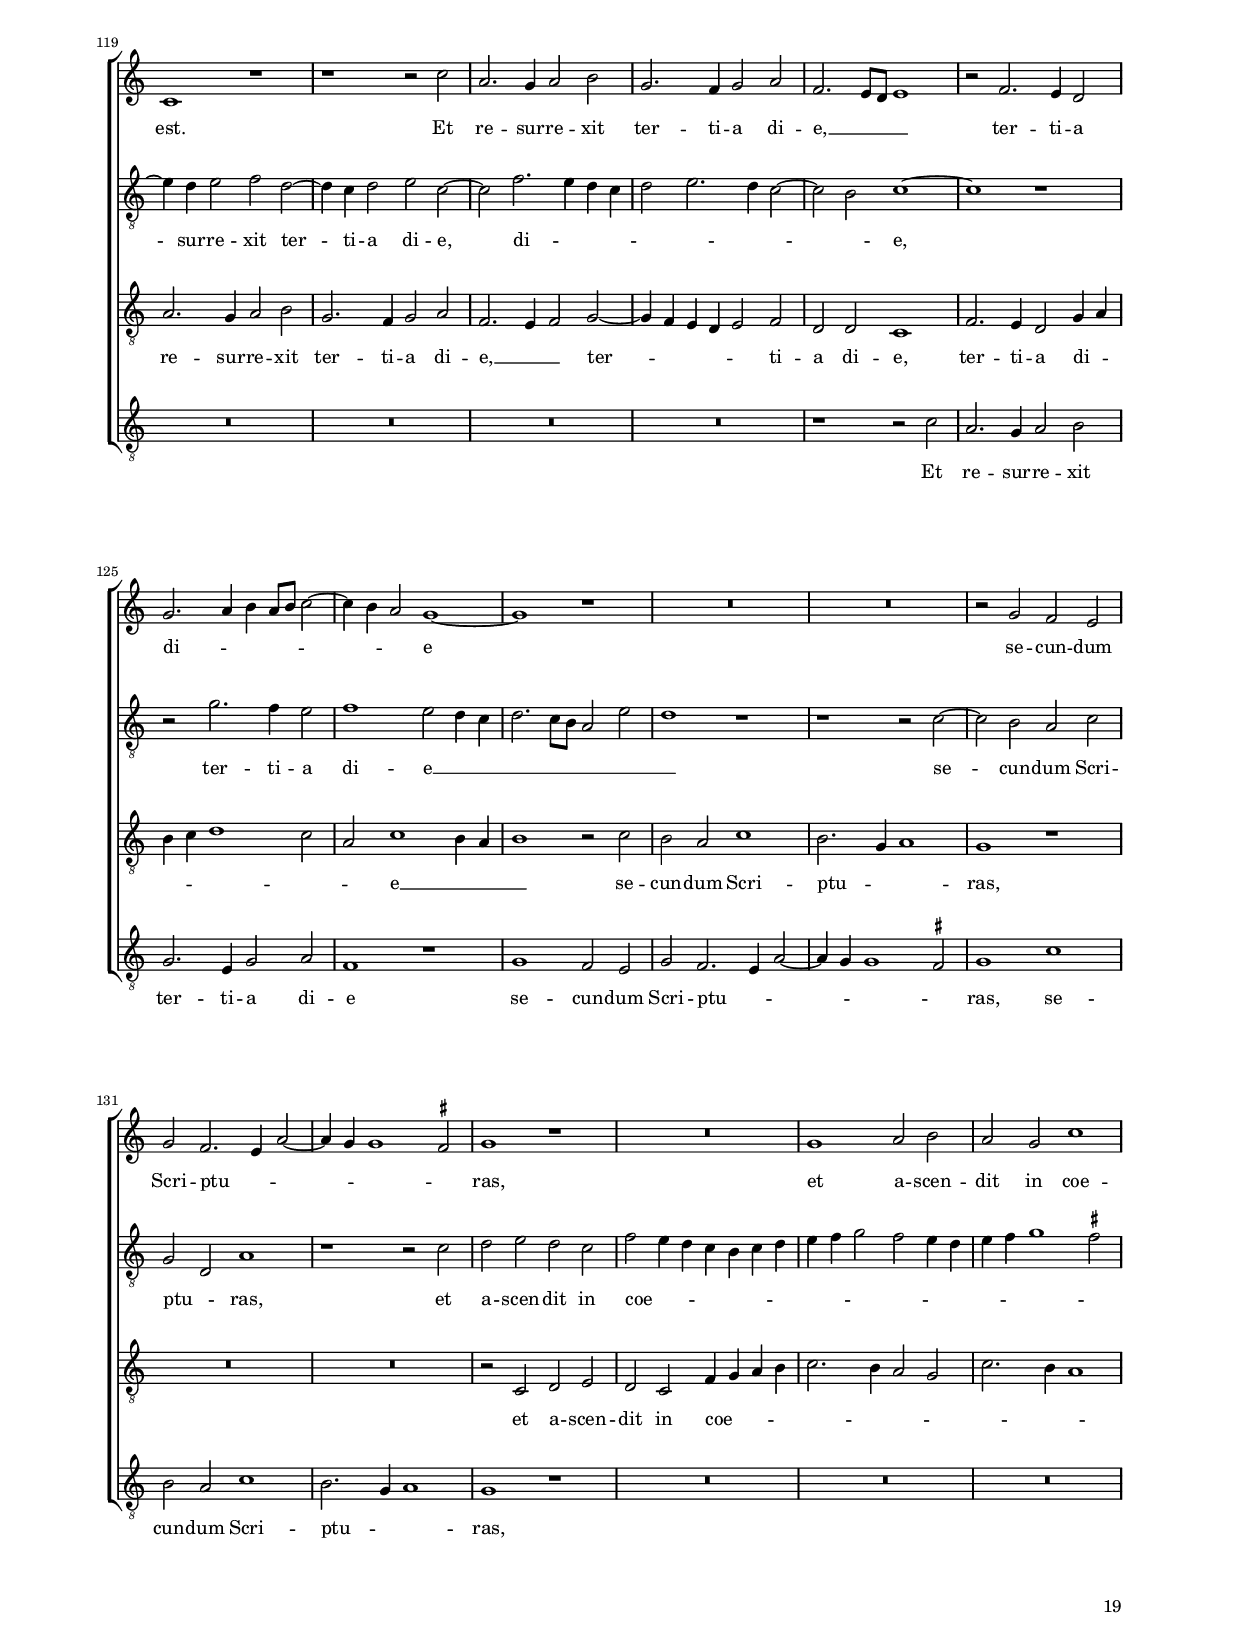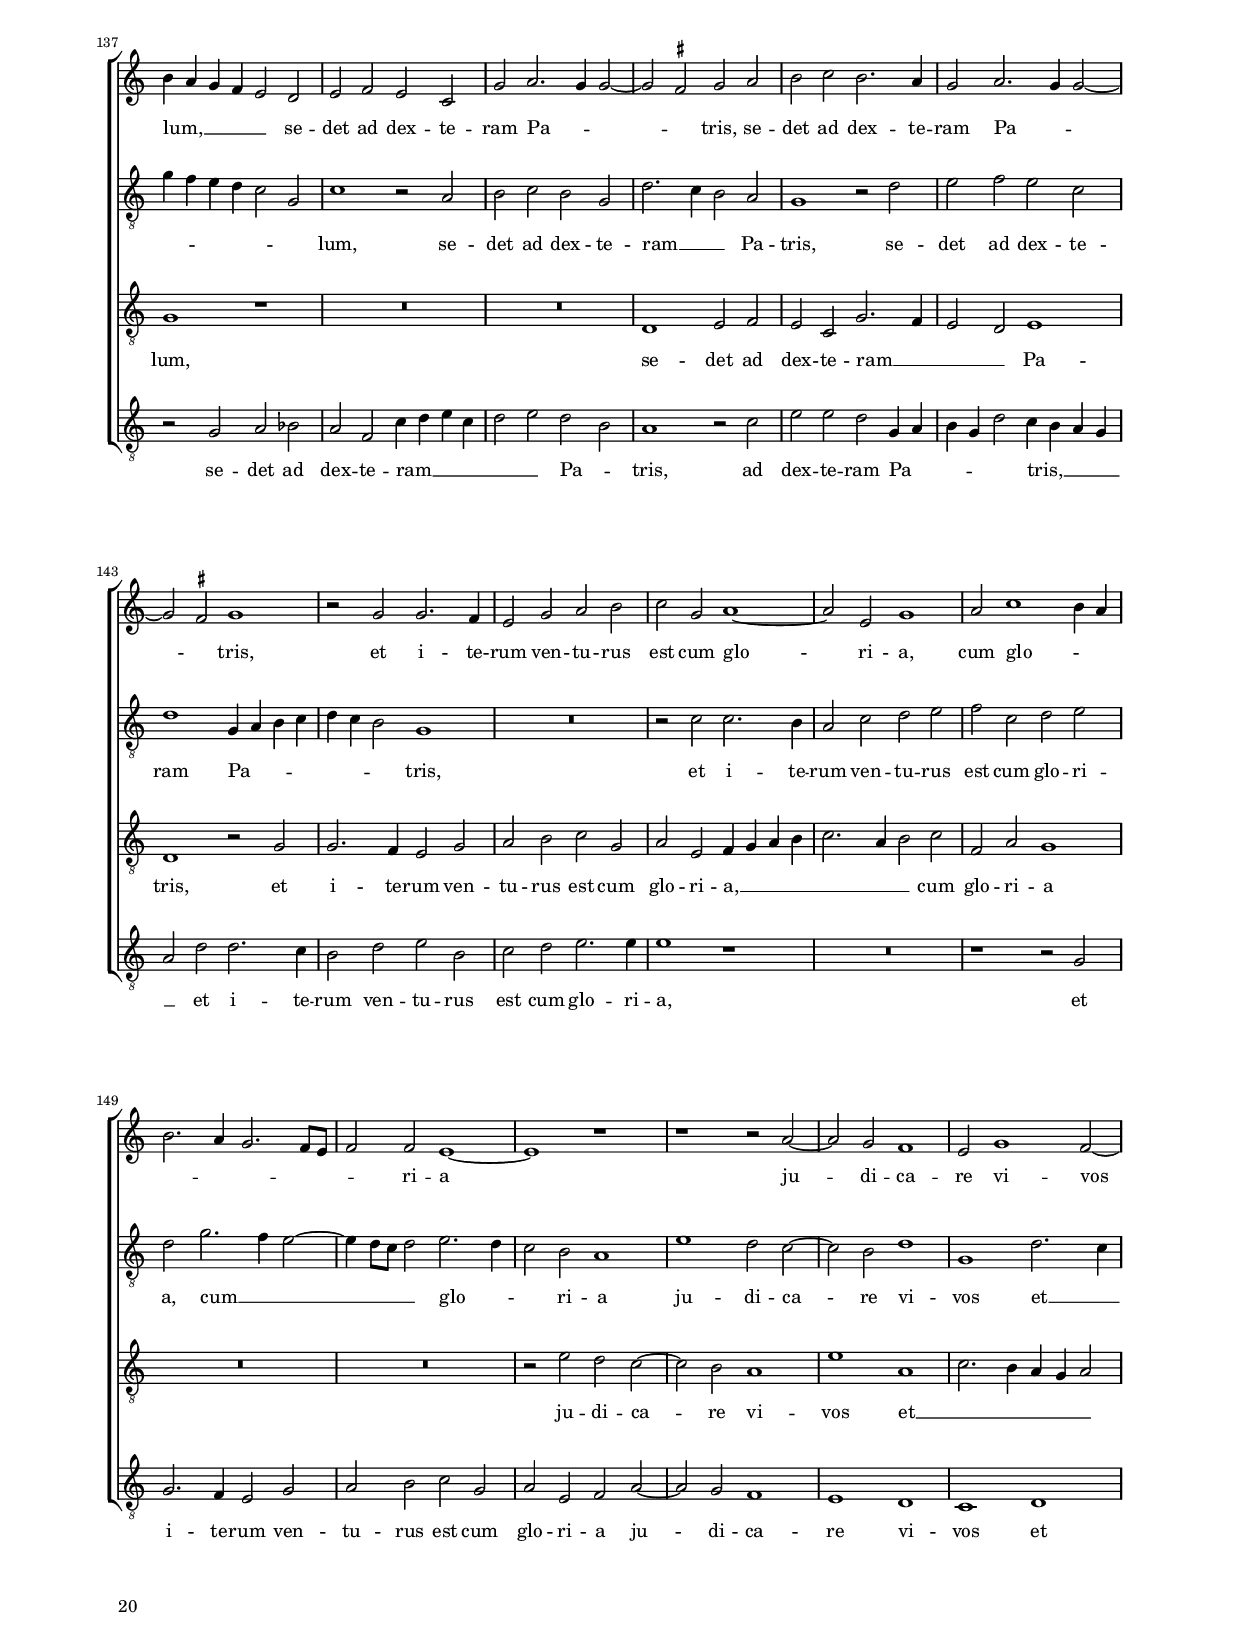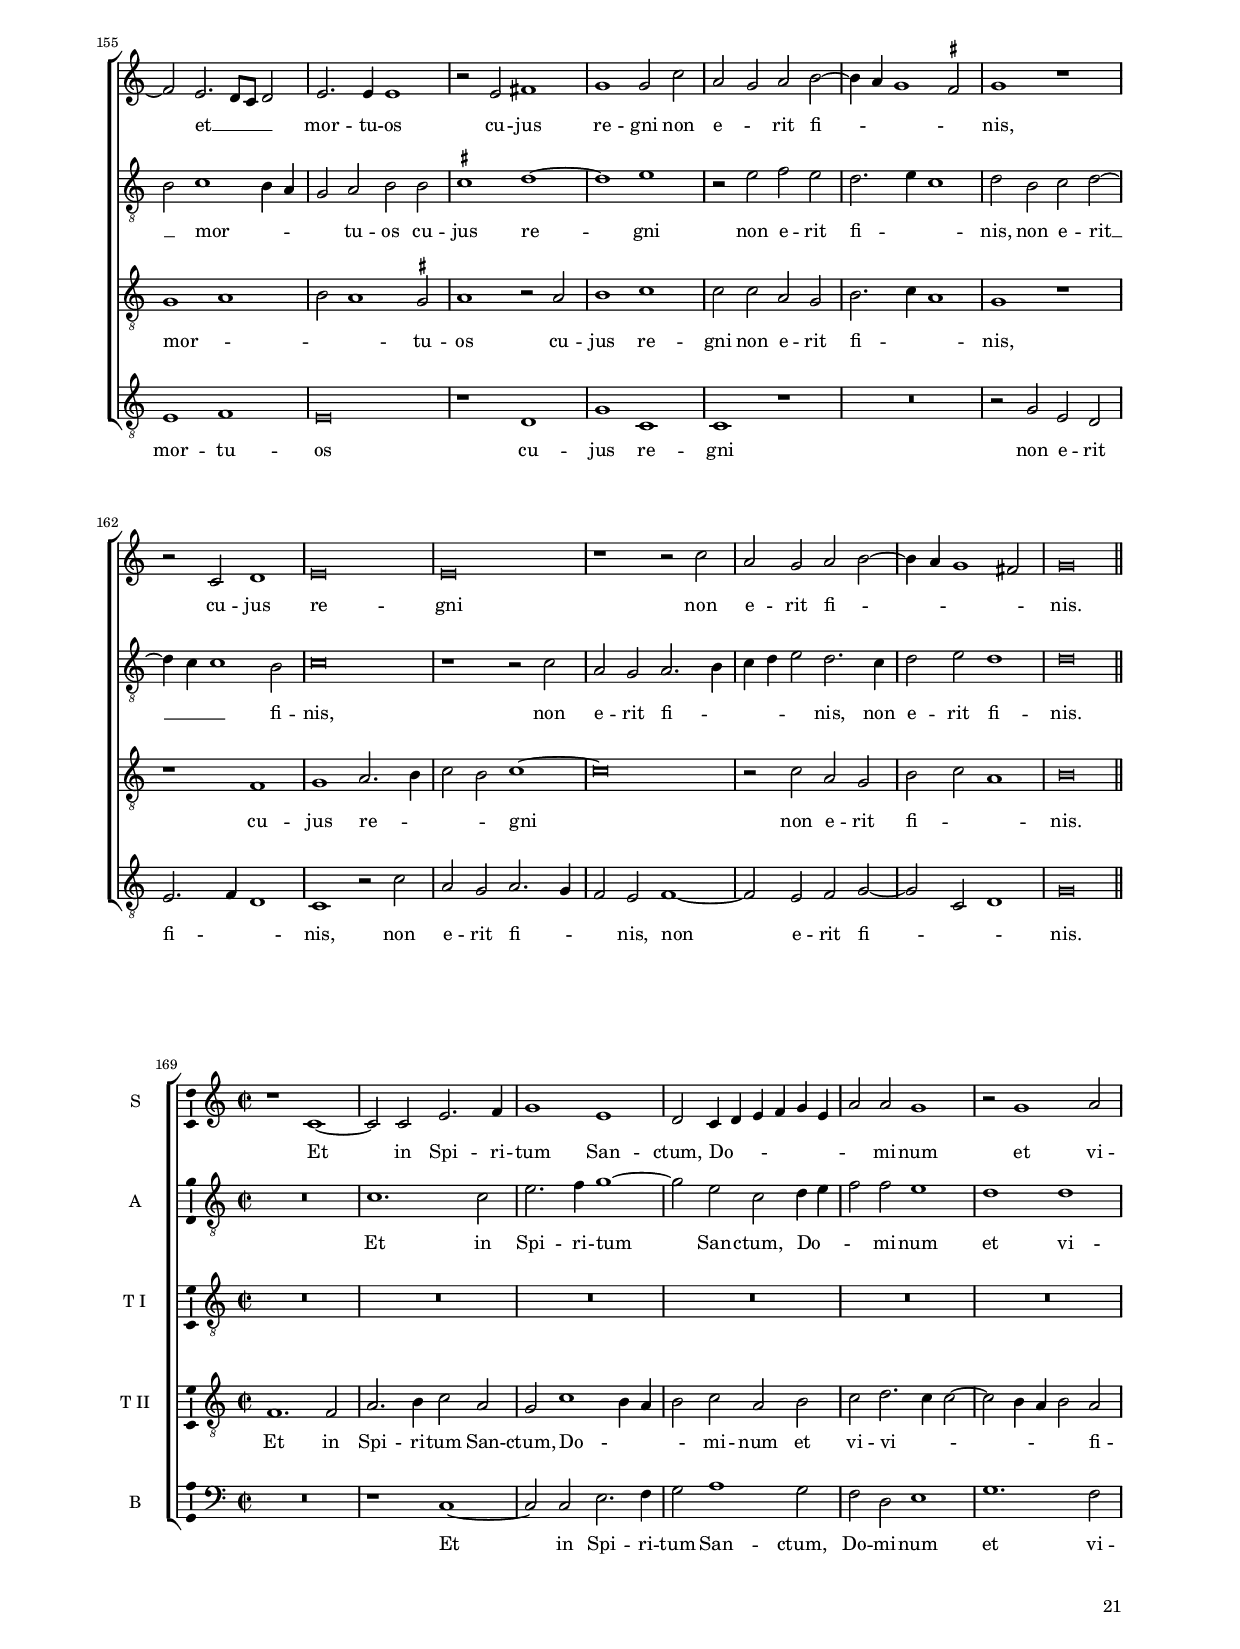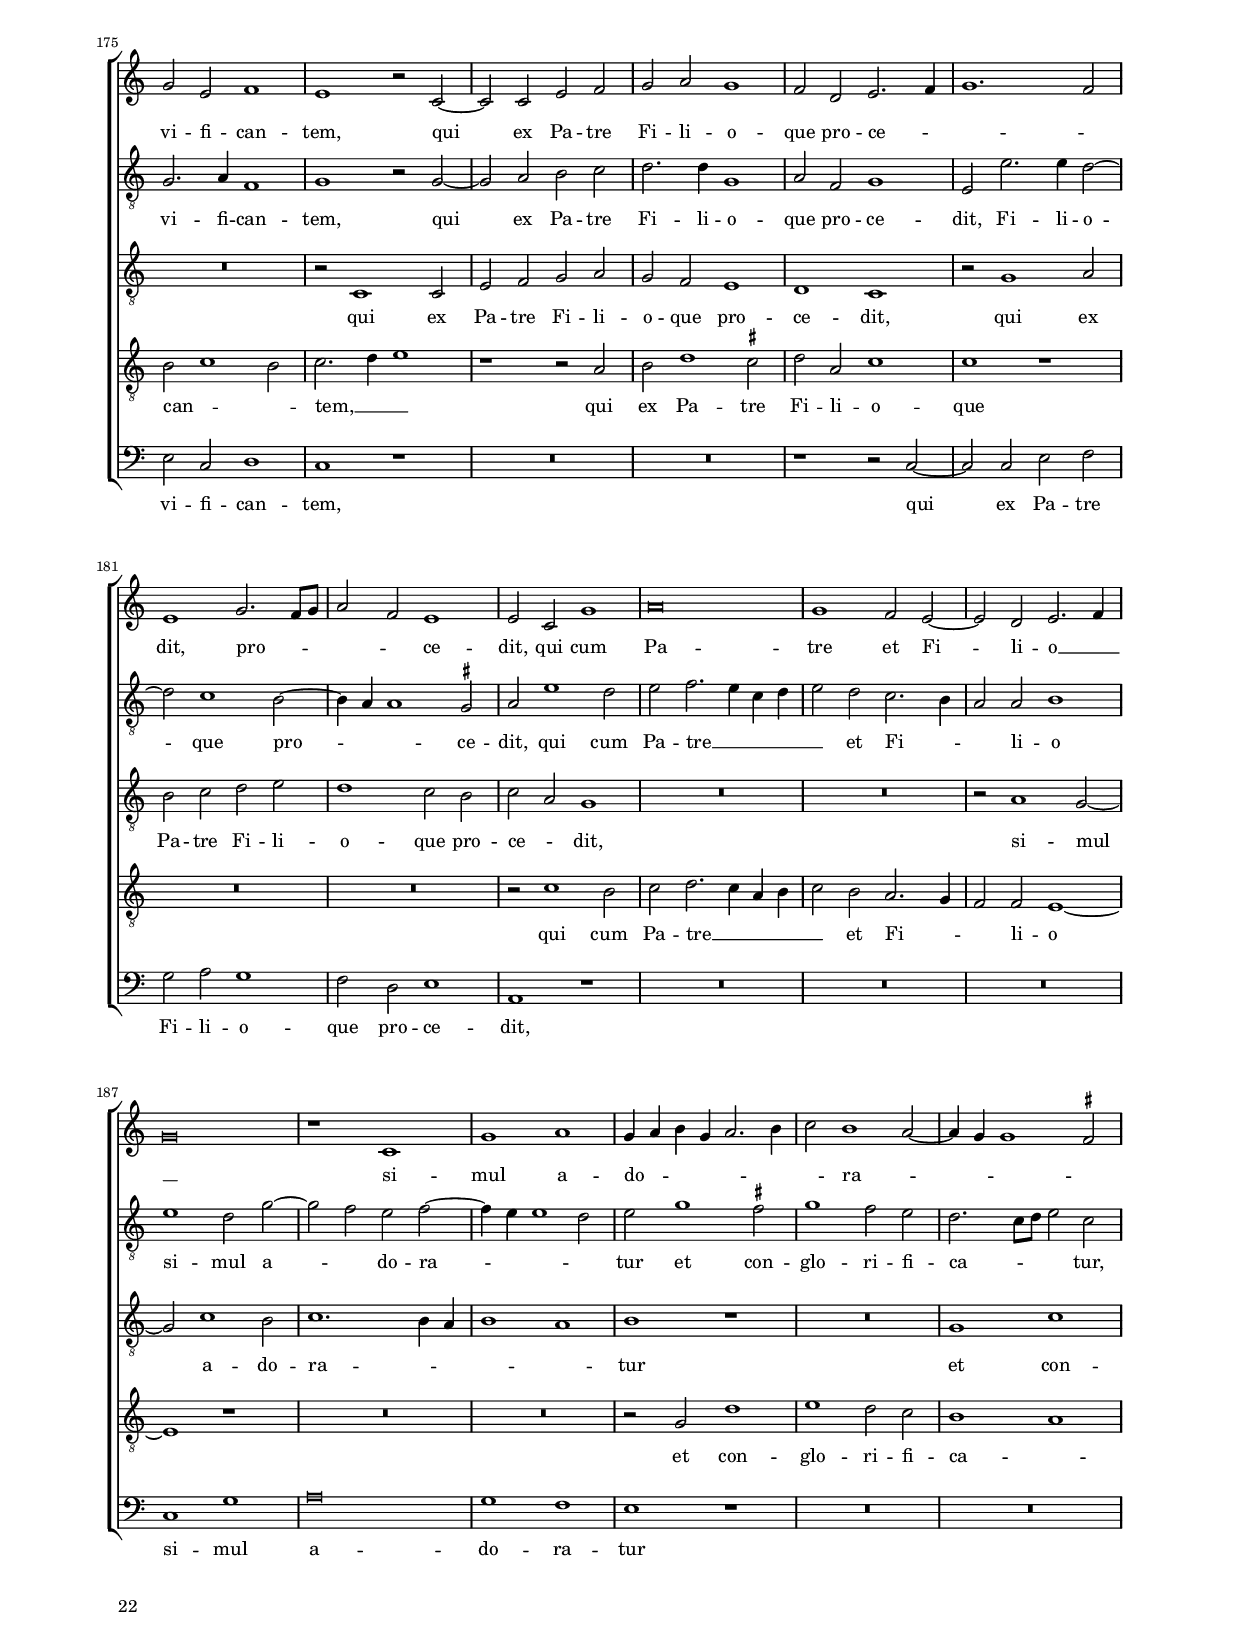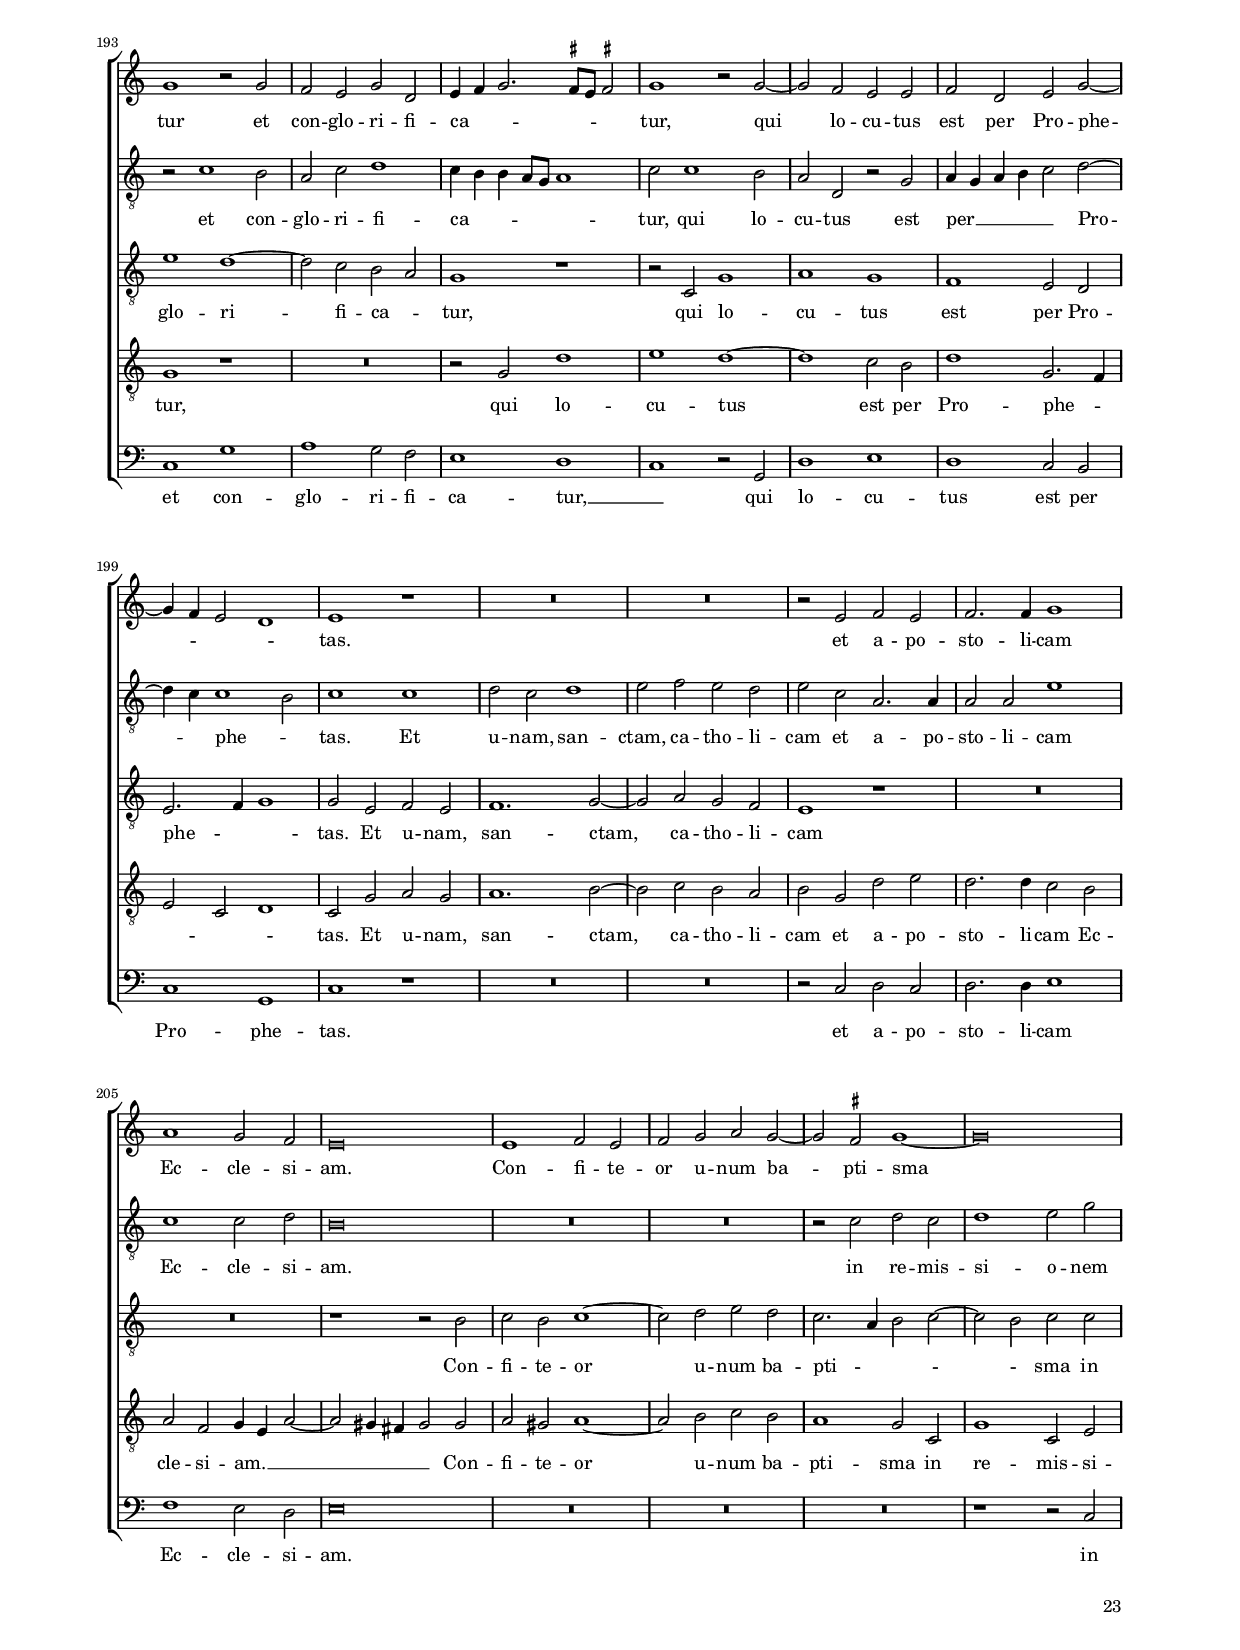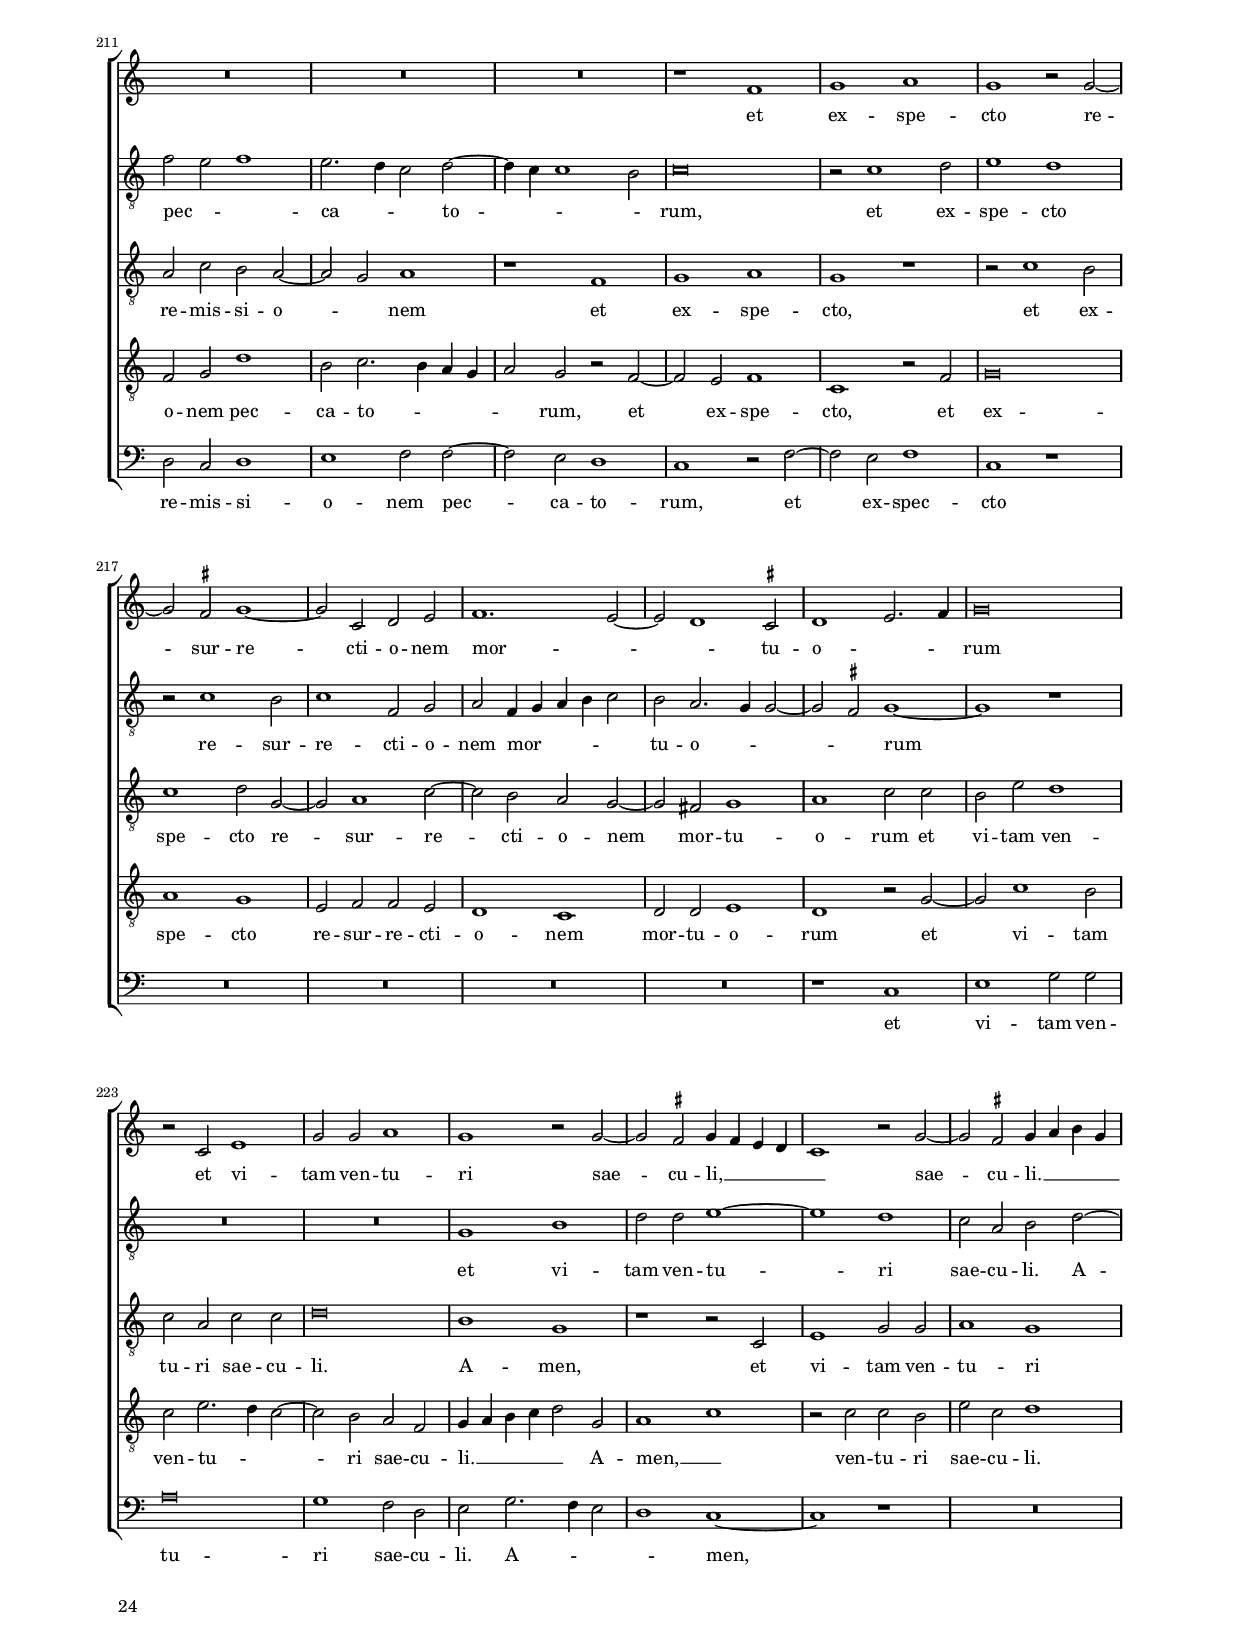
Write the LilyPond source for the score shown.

\version "2.22.0"
\language deutsch
#(set-global-staff-size 15)
% #(set-default-paper-size "letter")
#(ly:set-option 'point-and-click #f)

\header
{
  title="Kyrie"
  composer=\markup { \fontsize #2 "Giovanni Pierluigi da Palestrina" }
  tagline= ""
}

htitle =\markup { \column { \fontsize #4 \bold "Missa Regina coeli" \transparent "xx" \transparent "xx" } }


\paper
	{
	top-margin = 1.8 \cm
	bottom-margin = 1.1 \cm
	left-margin = 2 \cm
	right-margin = 2 \cm
	ragged-bottom = ##f
	ragged-last-bottom = ##t
	print-page-number = ##f
	system-system-spacing = #'((basic-distance . 17) (minimum-distance . 14) (padding . 7) (strechability . 250))
    system-score-spacing = #'((basic-distance . 17) (minimum-distance . 14) (padding . 7) (strechability . 250))
    score-system-spacing = #'((basic-distance . 17) (minimum-distance . 14) (padding . 7) (strechability . 250))
    score-score-spacing = #'((basic-distance . 17) (minimum-distance . 14) (padding . 7) (strechability . 250))
    oddHeaderMarkup=\markup  \fill-line { \on-the-fly #first-page \htitle }
    oddFooterMarkup=\markup   \fill-line { "" \fromproperty #'page:page-number-string }
    evenFooterMarkup=\markup  \fill-line { \fromproperty #'page:page-number-string "" }
    last-bottom-spacing = #'((basic-distance . 12) (minimum-distance . 7) (padding . 4))
	systems-per-page = 3
%	min-systems-per-page = 3
	scoreTitleMarkup = \markup { \fill-line  { \null \fontsize #3 \bold \fromproperty #'header:piece \fromproperty #'header:opus } }
	markup-system-spacing = #'(basic-distance . 12 )
%	print-all-headers = ##t
	print-first-page-number = ##f
%	first-page-number = 1
	}

    #(define ((double-time-signature glyph a b) grob)
   (grob-interpret-markup grob
          (markup #:override '(baseline-skip . 2.5) #:number
                  (#:line ((markup (#:fontsize 4 #:musicglyph glyph))
                           (#:fontsize -1 #:column (a b)))))))

	
global = {
	\key f \major
        % \override Score.BarNumber.break-visibility = #end-of-line-invisible
        % \set Score.barNumberVisibility = #(every-nth-bar-number-visible 5)
	\time 2/2 \set Score.measureLength = #(ly:make-moment 2/1)
        \skip 1*2*25 \bar "||" \break
        \skip 1*2*29 \bar "||" \break
        \skip 1*2*26 \bar "|."
	}

	ficta = { \once \set suggestAccidentals = ##t }
	
	forget = #(define-music-function (music) (ly:music?) #{
		\accidentalStyle forget
		$music
		\accidentalStyle default
		#})
        % \mark \markup { \fontsize #-3 \note  {1} #1 = \fontsize #-3 \note {1.} #1 }



incipitcantus = \markup { \score {
	{
	\set Staff.instrumentName = \markup { \fontsize #1 "Cantus (S)" }
	\key f \major
	\clef violin
	s4 \bar ""
	}
	\layout  {
	raggedright = ##t
	indent = 2.3 \cm
	line-width = 2.6 \cm
	\context { \Staff \remove Time_signature_engraver }
	\override Staff.Clef.Y-extent = #'(0 . 0)
	}} \hspace #1 }
	
      
incipitaltus = \markup { \score {
	{
	\set Staff.instrumentName = \markup { \fontsize #1 "Altus (A)" }
	\key f \major
	\clef mezzosoprano
	s4 \bar ""
	}
	\layout  {
	raggedright = ##t
	indent = 2.3 \cm
	line-width = 2.6 \cm
	\context { \Staff \remove Time_signature_engraver }
	\override Staff.Clef.Y-extent = #'(0 . 0)
	}} \hspace #1 }


incipittenor = \markup { \score {
	{
	\set Staff.instrumentName = \markup { \fontsize #1 "Tenor I (T I)" }
	\key f \major
	\clef alto
	s4 \bar ""
	}
	\layout  {
	raggedright = ##t
	indent = 2.3 \cm
	line-width = 2.6 \cm
	\context { \Staff \remove Time_signature_engraver }
	\override Staff.Clef.Y-extent = #'(0 . 0)
	}} \hspace #1 }
      
      
incipitquintus = \markup { \score {
	{
	\set Staff.instrumentName = \markup { \fontsize #1 "Tenor II (T II)" }
	\key f \major
	\clef alto
	s4 \bar ""
	}
	\layout  {
	raggedright = ##t
	indent = 2.3 \cm
	line-width = 2.6 \cm
	\context { \Staff \remove Time_signature_engraver }
	\override Staff.Clef.Y-extent = #'(0 . 0)
	}} \hspace #1 }
      
      
incipitbassus = \markup { \score {
	{
	\set Staff.instrumentName = \markup { \fontsize #1 "Bassus (B)" }
	\key f \major
	\clef varbaritone
	s4 \bar ""
	}
	\layout  {
	raggedright = ##t
	indent = 2.3 \cm
	line-width = 2.6 \cm
	\context { \Staff \remove Time_signature_engraver }
	\override Staff.Clef.Y-extent = #'(0 . 0)
	}} \hspace #1 }


cantus =  \relative c''
	{
	r1 f,
	g1 f
	g1 a2 a
	b2 d c1
%5
	f,2 f'1 e2 |
	f1 r
	r2 f d d
	c4 d e c d e f2~
	f2 e f1
%10
	R\breve |
	R\breve
	R\breve
	r1 r2 b,~
	b2 a g b
%15
	a2 g4 a b g c2~ |
	c4 a d2. c4 c2~
	c2 \ficta h c1
	R\breve
	R\breve
%20
	r2 f1 e2 |
	d2 f e d~
	d4 c c1 b2
	a2 g f1
	g2 c2. b4 g2
%25
	a\breve |
% Christe
	r1 f
	c'2. b4 a g a2~
	a2 g4 f g2 a~
	a4 f b2. a4 a2~
%30
	a2 g a1~ |
	a\breve
	R\breve
	R\breve
	f1 c'
%35
	c1 d |
	c2 a b1
	a\breve
	r1 r2 c~
	c2 \ficta h4 a \ficta h!2 c
%40
	a1. g4 f |
	g2 c1 \ficta h2
	c\breve
	R\breve
	R\breve
%45
	r1 r2 b~ |
	b2 g b c
	f,1 g
	a2 c1 a2
	c2 d c b
%50
	a4 g c b a g f2~ |
	f2 e f2. g4
	a2. b4 c1~
	c1 c~
	c\breve |
%55
% Kyrie I
    f1 d2. c4 |
	d2 e c f~
	f4 e d1 c2~
	c4 b a2 g1
	f\breve
%60
	b2. a4 g2 c |
	a2 b f1
	R\breve
	f'1 d2. c4
	d2 e c f~
%65
	f4 e d1 c2~ |
	c4 b a1 g2
	a1 g
	R\breve
	r2 f a2. b4
%70
	c2 d1 c2 |
	b2 g a1
	c1. b2
	a1 f
	g1 f~
%75
	f1 r |
	R\breve
	r2 f a2. b4
	c2 d c f,
	a2. b4 c1
%80
	a\breve |
	}

altus =  \relative c'
	{
	f1 d2 d
	c4 d e c d e f2~
	f2 e f1
	d2. e4 f1
%5
	r2 f g1 |
	f1 g
	a1 b
	a2 g b f
	r2 c' a a
%10
	g4 a b g a b c2~ |
	c2 \ficta h c4 \forget b a g
	f1 r
	R\breve
	r2 f e d
%15
	f2 e d a' |
	g4 e f g a2 f
	g1 c,2. e4
	d2 c r g'
	a2 a2. f4 g2
%20
	a2 f r2 c' |
	b2 a c b
	a1 g
	r2 c b a
	g2 f1 e2
%25
	f\breve |
% Christe
	f1 c'2. b4
	a4 g a2 f f~
	f2 e4 d e1
	f2. d4 e2 f
%30
	d1 c |
	r2 c'2. b4 a g
	a1. g4 f
	g2 a1 g2
	a2 a1 g4 f
%35
	g2 a f g~ |
	g4 f f1 e2
	f1 c
	g'1 g
	a1 g2 e
%40
	f4 g a b c1~ |
	c2 a g2. f4
	e4 c g'2 c,1
	r2 f1 d2
	e2 a2. g4 f2~
%45
	f2 e d g,4 a |
	b4 c d e f g a2~
	a4 g f1 e2
	f2. g4 a1
	f1 r
%50
	r2 c2. b4 b2 |
	c2 g' a1
	f2. g4 a1~
	a1 g~
	g\breve |
%55
% Kyrie II
    r2 b1 g2~
	g4 f g2 a1
	f2 b a g~
	g2 f1 e2
	f2 b,4 c d e f2
%60
	g1 r |
	R\breve
	r2 f g b
	a2. f4 g f b2~
	b2 a4 g a1
%65
    f2 b1 g2 |
	a1 d,	
	e2 f d1
	e2 a2. g4 f2
	e2 d4 e f g a2~
%70
	a4 g f e d2 f~ |
	f2 e f1
	r2 c e f~
	f4 e c2 d f~
	f2 e f d
%75
	c2 c'2. b4 a2 |
	g2 f g1
	c,2 c'2. b4 a2~
	a2 f f a~
	a4 g f1 e2
%80
	f\breve |
	}


tenor =  \relative c'
	{
	R\breve
	r1 b
	g2 g f4 g a f
	g4 a b1 a2
%5
	b2 a c1 |
	f,1 c'
	r1 b
	c1 b
	c1 d2 f
%10
	e2 d f a |
	g2. f4 e1
	r2 d c b
	d2 c b1
	c1 r
%15
	r2 c b a |
	c2 b a1
	g1 a
	r2 f' e d
	f2 e d c~
%20
	c2 \ficta h c1 |
	g2 d' c f~
	f4 e c d e f g2
	c,1 r2 f
	es2 c c1
%25
	c\breve |
% Christe
	R\breve
	r1 f,
	c'1 c
	d1 c2 a
%30
	b1 a2 f4 g |
	a4 b c d e1
	f\breve
	r2 f2. e8 d e2
	f2 d c1~
%35
	c2 a b1 |
	a2 f g1
	f2. g4 a1
	g1 r
	R\breve
%40
	r2 f'1 e4 d |
	e2 f d1
	c2 c1 a2
	c2 d2. c4 b2
	a4 g c2. b8 a b2
%45
	c1 g~ |
	g1 r
	r1 r2 c~
	c2 a c d
	c2 b a d
%50
	c4 b a g f1 |
	g1 f2 c'
	a1. f2
	a2. b4 c1~
	c\breve
%55
% Kyrie II
    R\breve
	r1 f
	d2. c4 d2 e
	c2 d b c
	d\breve
%60
	r2 g2. f4 e2 |
	d4 c d2 b c
	d1 r2 g,
	a2 c b2. a4
	b2 c f,1
%65
	b2. a4 g2 c |
	a2 f b1
	a2 f g1
	c\breve
	R\breve
%70
	R\breve |
	r1 r2 f,
	a2. b4 c2 d~
	d4 c a2 b d
	c1 a
%75
	r2 f g a |
	b2 c d e
	f1 f,
	a2 b c1
	d2 c c1
%80
	c\breve |
	}

	
quintus  =  \relative c'
	{
	R\breve
	R\breve
	b1 c
	b1 c
%5
	d1 r2 c |
	a2 a g1
	c1 r2 f~
	f2 e f d
	g1 f
%10
	r1 r2 f |
	d2 d c4 d e c
	d4 e f2. e4 g2~
	g4 f f1 e2
	f1 r
%15
	r1 r2 f |
	e2 d f4 e d c
	d2 g f e
	g2 a g1
	c,1 d2 e
%20
	f2. g4 a2 g |
	R\breve
	r2 f e d
	f2 e d2. c4
	b2 a g1
%25
	f\breve |
% Christe
	R\breve
	R\breve
	R\breve
	R\breve
%30
	R\breve |
	f1 c'
	c1 d
	c2 a b1
	c2 f1 e4 d
%35
	e2 f d b |
	c2 d b1
	c2 f1 e4 d
	e2 d4 c d2 e
	f2. e4 d2 c
%40
	d1 c~ |
	c1 r2 g'~
	g2 e g a~
	a4 g f e d1
	c4 b a g f1
%45
	g2. a4 b a b c |
	d2 b b a
	d1 c
	f,\breve
	r2 f'1 d2
%50
	e1 f |
	r2 c1 a2
	c2 d c4 b a g
	f2 f'1 e4 d
	e\breve |
%55
% Kyrie II
    R\breve
	R\breve
	R\breve
	R\breve
	r2 f1 d2~
%60
	d4 c d2 e c |
	f2. e4 d2 c
	b2 a g1
	f1 r
	r1 f'
%65
	d2. c4 d2 e |
	c2 f2. e4 d2~
	d4 c c1 \ficta h2
	c2 f2. e4 a2
	g2 f1 e4 d
%70
	e2 d f1 |
	g1 c,~
	c1 r
	R\breve
	r1 r2 f,
%75
	a2. b4 c2 d~ |
	d2 c b g
	a1 c~
	c2 b a1
	f1 g
%80
	f\breve |
	}


bassus  =  \relative c
	{
	R\breve
	R\breve
	R\breve
	r1 f
%5
	d2 d c4 d e c |
	d4 e f1 e2
	f1 b,
	R\breve
	r1 r2 f'
%10
	g1 f |
	g1 a
	b1 a2 g
	b2 a g1
	f1 r
%15
	R\breve |
	R\breve
	r1 r2 c'
	b2 a c b
	a2. g4 f2 e
%20
	d1 c |
	r2 d a' b
	f1 g
	f2 c d1
	es2 f c1
%25
	f\breve |
% Christe
	R\breve
	R\breve
	R\breve
	R\breve
%30
	r1 f |
	c'2. b4 a g a2
	f1. e4 d
	e2 f g1
	f1 r
%35
	R\breve |
	R\breve
	r1 r2 c'~
	c2 h4 a h2 c
	f,1 g2 a
%40
	d,4 e f g a b c2~ |
	c2 f, g1
	c,1 r2 f~
	f2 d f g
	c,1 d
%45
	c1 r |
	R\breve
	R\breve
	r1 r2 f~
	f2 d f g
%50
	c,1 d |
	c1 f~
	f1 f~
	f1 c~
	c\breve |
%55
% Kyrie II
    R\breve
	R\breve
	R\breve
	R\breve
	r1 b'
%60
	g2. f4 g2 a |
	f2 b1 a2
	g2 f1 e2
	f1 r
	R\breve
%65
	R\breve |
	R\breve
	R\breve
	r2 f a2. b4
	c2 d1 c4 b
%70
	a2 b1 a2 |
	g1 f~
	f1 r
	R\breve
	r2 c d2. e4
%75
	f1 e2 f |
	g2 a g1
	f1 r2 f~
	f2 b, f'1
	d2 f c1
%80
	f\breve |
	}

lyricscantus = \lyricmode {
	Ky -- ri -- e~e -- lei -- son,
    Ky -- ri -- _ e e -- le -- i -- son,
    Ky -- ri -- e~e -- le -- _ _ _ _ _ _ i -- son,
    Ky -- ri -- e e -- le -- _ _ _ _ _ _ _ _ _ i -- son,
    Ky -- ri -- e e -- lei -- _ _ _ _ _ _ _ _ _ _ _ son.
    Chri -- _ _ _ _ _ _ _ ste e -- _ le -- _ _ i -- son,
    Chri -- _ ste __ _ e -- _ lei -- son,
    Chri -- _ _ _ ste e -- _ _ _ le -- i -- son,
    Chri -- ste e -- _ lei -- _ son,
    Chri -- ste e -- _ lei -- _ _ _ _ _ _ _ _ _ _ _ _ _ _ son.
    Ky -- ri -- _ e e -- lei -- _ _ _ _ _ _ _ son,
    Ky -- ri -- e e -- lei -- _ son,
    Ky -- ri -- _ e e -- lei -- _ _ _ _ _ _ _ _ son,
    Ky -- ri -- _ e e -- _ le -- i -- son,
    Ky -- ri -- e e -- lei -- son,
    Ky -- ri -- _ e e -- lei -- _ _ _ _ son.
	}


lyricsaltus = \lyricmode {
	Ky -- ri -- e~e -- lei -- _ _ _ _ _ _ _ _ son, __ _ _
    Ky -- ri -- e~e -- lei -- _ _ _ _ _ son,
    Ky -- ri -- e~e -- le -- _ _ _ _ _ _ i -- son, __ _ _ _ _
    Ky -- ri -- e~e -- lei -- _ _ _ _ _ _ _ _ _ _ son, __ _ _ _
    Ky -- ri -- e~e -- _ _ lei -- son,
    Ky -- ri -- e~e -- lei -- _ _ son,
    Ky -- ri -- e~e -- le -- _ i -- son.
    Chri -- _ _ _ _ _ ste e -- _ _ _ lei -- _ _ _ _ son,
    Chri -- _ _ _ _ _ _ _ _ _ ste e -- _ _ _ _ _ le -- _ _ i -- son,
    Chri -- _ ste __ _ e -- _ lei -- _ _ _ _ _ _ _ _ _ _ son,
    Chri -- ste e -- lei -- _ _ _ _ _ _ _ _ _ _ _ _ _ _ _ _ _ _ _ son,
    Chri -- _ _ ste e -- lei -- _ _ _ son.
    Ky -- ri -- _ _ e e -- _ _ lei -- _ _ _ _ _ _ _ _ son,
    Ky -- ri -- e~e -- le -- _ _ _ _ _ _ _ _ _ i -- son,
    Ky -- ri -- e~e -- le -- _ _ _ _ _ _ _ _ _ _ _ _ _ _ _ i -- son,
    Ky -- ri -- e~e -- _ _ le -- _ _ _ i -- son,
    Ky -- _ _ ri -- e~e -- lei -- son,
    Ky -- _ _ ri -- e~e -- le -- _ _ i -- son.
	}


lyricstenor = \lyricmode {
	Ky -- ri -- e~e -- lei -- _ _ _ _ _ _ _ _ _ _ _ son,
    Ky -- ri -- e~e -- le -- _ _ _ _ _ i -- son, __ _ _
    Ky -- ri -- e~e -- lei -- _ _ son,
    Ky -- ri -- e~e -- lei -- _ _ _ son,
    Ky -- ri -- e~e -- le -- _ _ _ i -- son,
    Ky -- ri -- e~e -- lei -- _ _ _ _ _ _ son,
    Ky -- ri -- e~e -- lei -- son.
    Chri -- _ ste __ _ e -- _ lei -- son,
    e -- _ _ _ _ _ lei -- son,
    Chri -- _ _ _ _ ste e -- _ _ _ _ lei -- son, __ _ _ _
    Chri -- _ _ ste e -- lei -- son,
    Chri -- ste e -- lei -- _ _ _ _ _ _ _ _ _ son,
    Chri -- ste e -- _ lei -- _ _ _ _ _ _ _ _ _ son,
    Chri -- ste e -- le -- i -- son.
    Ky -- ri -- _ e e -- le -- _ _ i -- son,
    Ky -- _ ri -- _ _ e~e -- lei -- _ son,
    Ky -- ri -- e~e -- le -- _ _ i -- son,
    Ky -- ri -- e e -- lei -- _ _ _ _ _ son,
    Ky -- ri -- _ e e -- _ _ lei -- _ _ son,
    Ky -- ri -- e~e -- le -- _ _ i -- son,
    Ky -- ri -- _ e e -- _ lei -- son.
	}


lyricsquintus = \lyricmode {
	Ky -- ri -- e~e -- lei -- son,
    Ky -- ri -- e~e -- lei -- son,
    Ky -- ri -- e e -- lei -- son,
    Ky -- ri -- e~e -- le -- _ _ _ _ _ _ _ _ _ _ i -- son,
    Ky -- ri -- e~e -- le -- _ _ _ _ _ _ _ _ i -- son,
    Ky -- ri -- e~e -- lei -- _ _ son,
    Ky -- ri -- e~e -- lei -- _ _ _ _ _ _ son.
    Chri -- _ ste __ _ e -- _ lei -- son,
    Chri -- _ _ ste e -- lei -- _ _ _ _ son,
    Chri -- _ _ _ _ _ _ ste e -- _ _ _ lei -- son,
    Chri -- ste e -- lei -- _ _ _ _ _ _ _ _ _ son, __ _ _ _ _ _ _
    Chri -- ste e -- lei -- _ son,
    e -- _ lei -- son,
    Chri -- _ ste e -- lei -- _ _ _ _ _ _ _ son.
    Ky -- ri -- _ _ e e -- lei -- _ _ _ _ _ _ son,
    Ky -- ri -- _ e e -- le -- _ _ _ _ _ i -- son,
    Ky -- ri -- e e -- lei -- _ _ _ _ _ _ son,
    Ky -- ri -- _ e e -- _ le -- i -- son,
    Ky -- ri -- e e -- lei -- son.
	}


lyricsbassus = \lyricmode {
	Ky -- ri -- e~e -- lei -- _ _ _ _ _ _ _ _ son,
    Ky -- ri -- e~e -- lei -- _ _ _ _ _ _ _ son,
    Ky -- ri -- e~e -- lei -- _ _ _ _ _ _ son,
    Ky -- ri -- e~e -- lei -- _ son,
    Ky -- ri -- e e -- lei -- son.
    Chri -- _ _ _ _ _ ste __ _ _ _ e -- lei -- son,
    Chri -- _ _ _ _ ste e -- _ lei -- _ _ _ _ _ _ _ _ son,
    Chri -- _ ste e -- lei -- _ son,
    Chri -- _ ste e -- lei -- _ son,
    e -- lei -- son.
    Ky -- ri -- _ e e -- le -- _ _ _ _ i -- son,
    Ky -- ri -- _ e e -- _ _ _ lei -- _ _ son,
    Ky -- ri -- _ e e -- _ lei -- _ _ son,
    Ky -- ri -- e e -- _ lei -- son.
	}


\score
	{  
	\transpose f c { 
	\new ChoirStaff \with { \override StaffGrouper.staff-staff-spacing.basic-distance = #12 }
	<<

	\new Staff << \global
	\new Voice="v1" {
		\set Staff.instrumentName=\incipitcantus
		\set Staff.midiInstrument = "reed organ"
		\clef violin
		\cantus }
	\new Lyrics \lyricsto "v1" {\lyricscantus }
	>>


	\new Staff << \global
	\new Voice="v2" {
		\set Staff.instrumentName=\incipitaltus
		\set Staff.midiInstrument = "reed organ"
        \clef "G_8"
		\altus}
	\new Lyrics \lyricsto "v2" {\lyricsaltus }
	>>


	\new Staff << \global
	\new Voice="v3" {
		\set Staff.instrumentName=\incipittenor
		\set Staff.midiInstrument = "reed organ"
		\clef "G_8"
		\tenor }
	\new Lyrics \lyricsto "v3" {\lyricstenor }
	>>


	\new Staff << \global
	\new Voice="v5" {
		\set Staff.instrumentName=\incipitquintus
		\set Staff.midiInstrument = "reed organ"
		\clef "G_8"
		\quintus}
	\new Lyrics \lyricsto "v5" {\lyricsquintus }
	>>


	\new Staff << \global
	\new Voice="v4" {
		\set Staff.instrumentName=\incipitbassus
		\set Staff.midiInstrument = "reed organ"
		\clef bass 
		\bassus }
	\new Lyrics \lyricsto "v4" {\lyricsbassus}
	>>

	>>
	} % transpose
	

	\layout
	{
	indent = 3\cm
	\context { \Staff \override TimeSignature.break-visibility = #end-of-line-invisible }
	\context { \Lyrics \override VerticalAxisGroup.nonstaff-relatedstaff-spacing.padding = #1.4 }
    \context { \Staff \consists "Ambitus_engraver" }
	\context { \Score \override BarNumber.padding = #2 }
	\context { \Voice \override NoteHead.style = #'baroque }
	}
	
\midi
	{
	\tempo 2 = 90
	}
	
    }


%%%%%%%%%%%%%%%%%%%%%%%%%%%%%   GLORIA


	
global = {
	\key f \major
	\time 2/2 \set Score.measureLength = #(ly:make-moment 2/1)
    \skip 1*2*54 \bar "||" \break % Qui tollis
    \skip 1*2*78 \bar "|."
	}

	ficta = { \once \set suggestAccidentals = ##t }
	
	forget = #(define-music-function (music) (ly:music?) #{
		\accidentalStyle forget
		$music
		\accidentalStyle default
		#})
       

cantus =  \relative c''
	{
	R\breve
	R\breve
	c2. c4 c2 c
	d2 c d d
%5
	e1 r |
	R\breve
	r1 r2 f~
	f2 e d f
	e2 d4 c d2 e
%10
	f4 e d1 c2~ |
	c2 h c1~
	c1 r2 f,
	c'2 c d2. c4
	b2 a g f
%15
	g2 g a2. b4 |
	c\breve
	r1 r2 c
	b2 a b b
	a1 r2 d~
%20
	d2 d d1 |
	c1 c2 a
	b1 a2 a
	c2 d1 c2
	es2 d c1
%25
	b4 a a g8 f g1 |
	g2 c c c
	a2 a b d~
	d4 c c1 \ficta h2
	c1 r2 c~
%30
	c2 a c1 |
	d1 g,
	a2 a g1~
	g1 r
	c1. a2
%35
	c2 d b c~ |
	c2 b a2. a4
	f1 f'
	d1 es2. d8 c
	b2. c4 d1
%40
	c\breve~ |
	c1 a
	r2 c a g
	a4 b c a b2 a~
	a2 g a1~
%45
	a1 r |
	r2 f g a
	b4 c d e f1
	r2 b, g f
	g1 a~
%50
	a1 r2 f'~ |
	f4 e d2 c b
	c2. b4 a2 g4 f
	a1 g~
	g\breve |
%55
% Qui tollis
    r1 b
	c1 d
	c2 c1 \ficta h2
	c1 f,2 g
	a1 g2 c~
%60
	c4 b a1 g2~ |
	g2 f g1
	a1 g~
	g1 r
	g1 a2 c~
%65
	c4 b b1 a2 |
	b2 a4 b c1
	c1 r
	R\breve
	r1 b
%70
	c1 d |
	c2 c1 b2
	c1 f,2 f'~
	f2 e4 d e2 e
	d\breve
%75
	r2 c1 a2 |
	b2 c d1
	c1 f,
	g1 a2 d~
	d2 b a d
%80
	c1 c2. b4 |
	a2 d1 c2
	h2 c1 h2
	c2 c c1
	f,1 g
%85
	a2 b a g4 f |
	a1 g
	a2 b a f
	a2 f g1
	a2. b4 c1
%90
	r2 c1 \ficta h2 |
	c2 f,2. g4 a2
	b1 a2 c~
	c2 f, a2. b4
	c2 d c b4 a
%95
	b4 a a g8 g g1 |
	f\breve
	R\breve
	r2 b1 a2
	g2 b a f
%100
	g1 f |
	R\breve
	r2 c'1 b2
	a2 c2. b4 b a8 g
	a2 a g2. a4
%105
	b4 c d2. c4 c2~ |
	c2 h c1
	r2 f e d
	f1 e2. d8 c
	d2 d c1
%110
	c2. b4 a g f2 |
	a1 b~
	b\breve
	a\breve~
	a1 r2 f
%115
	a2. b4 c2 d~ |
	d2 c1 \ficta h2
	c\breve~
	c\breve
	r2 f, a2. b4
%120
	c2 d1 c2 |
	b2 g a c~
	c4 b a2 g f
	g1 f2 a~
	a4 b c2. b4 a g
%125
	a1 b |
	a2. g4 f1
	r2 f1 a2~
	a4 b c1 b2~
	b2 a g1
%130
	c1 r2 c~ |
	c4 b a2 g1
	a\breve |
	}


altus =  \relative c'
	{
	R\breve
	f2. f4 f2 f
	g2 f g g
	a2. g4 a2 h
%5
	c1 r |
	R\breve
	R\breve
	r2 c b a
	c1 b2 a4 g
%10
	a1 g~ |
	g1 e
	e2 e f2. g4
	a2 g f d~
	d4 e f d e2 f~
%15
	f2 e f a~ |
	a2 a g a
	b2 a g f
	g2 a g2. f4
	e1 d
%20
	b'1 b2 b |
	a2 g a f~
	f4 e8 d e2 f c'
	a2 b1 a2
	b2. b4 a2 g~
%25
	g2 f1 e4 d |
	e2 a g g
	f2 d1 b'2
	a2 f g2. f4
	e\breve
%30
	r2 f1 e2 |
	f2 g1 c,2~
	c2 d1 e2
	d1 e~
	e1 r2 f~
%35
	f2 d f1 |
	g2 g c, c
	d2. d4 c2 f~
	f2 d g1~
	g1 f2 b~
%40
	b2 a a g4 f |
	e4 d e2 f1
	r2 c d e
	f4 g a2 g f~
	f2 e4 d c2. d4
%45
	e1 f2 g |
	a2 d, r1
	r2 f d c
	d4 e f d e2 f~
	f2 e f f~
%50
	f2 e d2. c4 |
	d4 e f d e2 f~
	f2 e f1~
	f1 e~
	e\breve |
%55
% Qui tollis
    f1 g
	a1 g2 f~
	f2 e f4 d f2~
	f4 e e2 d1
	c2 c' c g
%60
	a4 g f e d c d2~ |
	d4 c c1 h2
	c1 r2 d
	e2 g2. f4 f2~
	f2 e f1
%65
	d2. e4 f1 |
	f1 g
	a1 g2 g~
	g2 f g1
	c,2 f f g
%70
	es1 d |
	R\breve
	r2 a'1 g4 f
	a2 g g1
	r2 g1 g2
%75
	e1 a |
	f2 g a b
	g2 a2. g4 f2~
	f2 e d1
	r2 g c, d
%80
	e2 f g1 |
	a1 g~
	g\breve
	e1 a~
	a2 g4 f e d e2
%85
	f2 d c d |
	e\breve
	r2 g e d
	e2 c d2. e4
	f2 a1 g2
%90
	a1 g |
	f2. e4 d2 c
	b1 c
	r2 c'1 f,2
	a2 b a g~
%95
	g4 f f1 e2 |
	f2 d1 c2
	g'2 f f4 e d c
	b2 b d c
	R\breve
%100
	r1 r2 f~ |
	f2 e d f~
	f4 e e d8 c d2 d
	c1 r2 g'
	c1 c
%105
	f,2. g4 a2 g |
	g1 r2 c
	b2 a c b~
	b4 a a g8 f g2 c~
	c2 \ficta h c1
%110
	r2 c2. b4 a g |
	f4 e d c b2 g
	d'2 b2. c4 d e
	f\breve
	r2 c' a2. g4
%115
	f4 g a1 g2 |
	a2 a g1~
	g2 c, e2. f4
	g2 a1 g2
	f2 d2. e4 f d
%120
	e2 d4 c d e f2~ |
	f2 e f1
	R\breve
	r1 r2 a,
	c2. d4 e2 f~
%125
	f2 e f g |
	e1 d2 d
	f2. g4 a1
	f\breve
	f1 b
%130
	a1 g2 f |
	e2 f1 e2
	f\breve |
	}


tenor =  \relative c'
	{
	c2. c4 c2 c
	d2 c d2. d4
	e2 f2. e8 d e2
	f2. e4 f2 g
%5
	c,4 d e c d1 |
	c1 r
	R\breve
	R\breve
	r2 f1 e2
%10
	d2 f e d4 c |
	d1 c~
	c1 r
	R\breve
	R\breve
%15
	r2 c1 c2 |
	f1 e
	f2. e4 d2 c
	d2 f e d~
	d2 \ficta cis d1~
%20
	d\breve |
	R\breve
	r1 r2 f~
	f2 d f f
	g1 c,2 c
%25
	d1 c~ |
	c1 r
	R\breve
	r1 r2 g'~
	g2 e g a
%30
	g2 f a g |
	r2 d e e
	f4 e d c h2 c~
	c2 h c c~
	c2 a c d
%35
	a2 b1 a2 |
	g2. g4 f1
	r2 b1 a2
	d1 g,
	b1. f2~
%40
	f4 g a b c1 |
	c\breve
	a1 r
	r2 f' d c
	d1 e
%45
	c2 e d c~ |
	c4 b b a c1
	f\breve~
	f1 r
	r1 r2 c
%50
	d2 e f1 |
	d1 r
	r2 c2. c4 c2
	c1 c~
	c\breve |
%55
% Qui tollis
    R\breve
	R\breve
	r1 f
	g1 a2 g~
	g2 f1 e2
%60
	f1 b, |
	R\breve
	r2 c1 b2
	c1 f,
	g1 f
%65
	b1 c |
	d1 c
	c1. b2
	c1 d2. e4
	f1 r
%70
	r2 c f2. g4 |
	a1 g
	c,1 d
	r2 g,1 c2~
	c2 h4 a h2 h
%75
	c1 r2 f |
	d2 e f g
	e2 f2. e4 d2
	c1 r
	R\breve
%80
	r1 r2 c~ |
	c2 a h c
	d2 \ficta es d g,
	r2 g' f1
	c1 r
%85
	R\breve |
	c1 c
	f,2 g a b
	a1 g
	f1 r
%90
	R\breve |
	R\breve
	R\breve
	r1 f'~
	f2 b, c es
%95
	d1 c2. b4 |
	a2 b f1
	R\breve
	r1 r2 f'
	e2 d c f~
%100
	f2 e f2. e8 d |
	c2 g' f1
	R\breve
	r2 f e d
	f2 f c1
%105
	R\breve |
	r2 g' f e
	f1 g2. g4
	f1 r
	r2 g2. f4 e d
%110
	c4 b a g f2 c' |
	d\breve
	b2. c4 d1
	r1 a
	c2. d4 e2 f~
%115
	f4 e d2 c g |
	c1 r
	r2 g c2. d4
	e2 f1 e2
	f2. e4 d1
%120
	c2 b1 a2 |
	g1 f~
	f1 r
	r1 r2 f
	a2. b4 c2 d~
%125
	d2 c b g |
	a1 b
	a1. c2
	c2 f, a b
	f2 f'2. e8 d e2
%130
	f1 c~ |
	c\breve
	c\breve |
	}

	
quintus  =  \relative c'
	{
	r1 f,2. f4
	f2 f b d
	c2 f, c'1
	R\breve
%5
	r1 r2 f~ |
	f2 e d f
	e2. d8 c d1
	c1 f2. f4
	g2 a g1
%10
	f1 r |
	r1 r2 c
	g'2 g a2. g4
	f2 e d4 c b a
	g2 f c' d
%15
	c1 f, |
	R\breve
	R\breve
	R\breve
	r1 f'
%20
	d2 g1 f2~ |
	f2 e c d~
	d2 c4 b c b a g
	f4 a g2 f1
	R\breve
%25
	R\breve |
	r2 f'1 e2
	f1 g2 g
	c,2 c d1
	c2 c1 a2
%30
	c2 d c1 |
	R\breve
	R\breve
	r2 g'1 e2
	g2 a e a~
%35
	a4 g f e d2 c |
	d2 e f1
	R\breve
	b,\breve
	g1 b
%40
	c1 f, |
	g1 f4 g a b
	c1 r
	R\breve
	R\breve
%45
	r2 c d e |
	f1 e
	d2. c4 b2 a
	b1 c2 d
	c1 f,2. g4
%50
	a\breve |
	r2 b g f
	g1 a
	f1 g~
	g\breve |
%55
% Qui tollis
	R\breve
	r1 b
	c1 d
	c2 c1 b2
    c\breve
%60
	a1 r2 b |
	c1 d2 d
	e2 f d g,~
	g2 c1 b2
	c1. f,2
%65
	g1 f |
	r2 f'1 e2
	f2 f e d~
	d4 c c1 b2
	a2 d2. c4 b2~
%70
	b4 a8 g a2 b1 |
	f2 f' e d~
	d4 c c1 \ficta h2
	c\breve
	d1. d2
%75
	c4 d e c f1 |
	R\breve
	R\breve
	r1 f
	d2 e f g~
%80
	g2 f1 e2 |
	f2. e4 d2 es
	d2 c d1
	c1 r
	r2 c c1
%85
	f,2 g a b |
	a4 b c d e f g e
	f2 e4 d c2 d~
	d4 c c1 \ficta h2
	c2 f1 e2
%90
	f2. e4 d1 |
	c2 d4 c d e f2~
	f2 e f1~
	f1 r
	R\breve
%95
	R\breve |
	r1 r2 f
	e2 d c f~
	f2 e f1
	c2 g a d
%100
	c1 d |
	r1 r2 d
	c2 c g'2. f4
	e2 a g1
	r2 f1 e2
%105
	d2 f2. e4 e d8 c |
	d2 d c1
	R\breve
	r2 d e c
	g'1 e2 g
%110
	a1 r2 a~ |
	a4 g f e d c b a
	g2 d' b1
	c1 r2 f,
	a2. b4 c2 d
%115
	c4 d8 e f1 e4 d |
	e2 f d1
	e1 r2 c
	c2 f, c'1
	d2. e4 f1
%120
	g1 f2 f, |
	b1 c2 a
	c2. d4 e2 f~
	f2 e f1
	e2 a2. g4 f e
%125
	d2 e2. d4 d2~ |
	d2 \ficta cis d1~
	d1 r2 f,
	a2. b4 c2 d~
	d2 c b g
%130
	a2 c2. b4 a2 |
	g2 f g1
	f\breve |
	}


bassus  =  \relative c
	{
	R\breve
	R\breve
	R\breve
	R\breve
%5
	r2 c'1 b2 |
	a2 c b a4 g
	a4 b c1 b2
	a2. b8 c d1
	c2 a b c
%10
	f,1 g~ |
	g1 c,~
	c1 r
	R\breve
	R\breve
%15
	r1 r2 f~ |
	f2 f c' c
	a2. c4 b2 a
	g2 f g g
	a1 r2 b~
%20
	b2 g b1 |
	c1 f,2 f
	g1 f
	R\breve
	R\breve
%25
	r1 r2 c'~ |
	c2 a c1
	d2 d g, g
	a1 g
	c,1 r
%30
	r1 r2 c'~ |
	c2 h c1
	f,2 f g1
	g1 c,
	R\breve
%35
	R\breve |
	r1 r2 f~
	f2 d f1
	b,1 es~
	es1 b
%40
	f'1. e4 d |
	c1 f~
	f1 r
	f1 g2 a
	b1 a
%45
	a2. g4 f2 e |
	d1 c
	b1 r
	R\breve
	r1 r2 f'
%50
	d2 c d1 |
	b1 c2 d
	c1 f~
	f1 c~
	c\breve |
%55
% Qui tollis
    R\breve
	R\breve
	R\breve
	R\breve
	R\breve
%60
	f1 g |
	a1 g2 g~
	g2 f g1
	c,1 d
	c1 r
%65
	R\breve |
	R\breve
	f1 g
	a1 g
	f2. e4 d2 es
%70
	c1 b2 b' |
	a2 f g2. f4
	e2 f d1
	c\breve
	g'1. g2
%75
	a2. g4 f1 |
	R\breve
	R\breve
	r1 r2 b~
	b2 g a b
%80
	c\breve |
	f,1 g~
	g\breve
	c,1 r2 f
	f1 c
%85
	R\breve |
	R\breve
	R\breve
	R\breve
	r1 c'
%90
	f,1 g |
	a2 b1 a2
	g1 f~
	f\breve
	R\breve
%95
	R\breve |
	r2 b1 a2
	g2 b a f
	g1 f
	R\breve
%100
	r1 b |
	a2 g b2. a8 g
	a2 a g g
	a2 f g g
	f1 r2 c'
%105
	b1 a2 c |
	g2 g a1
	d1 c2 g
	d'1 c2 a
	g1 c,
%110
	f\breve |
	d1 g~
	g\breve
	f\breve~
	f1 r2 d
%115
	f2. g4 a2 b |
	a2 f g1
	c,\breve
	R\breve
	R\breve
%120
	R\breve |
	r1 r2 f
	a2. b4 c2 d
	b2 c f,1
	R\breve
%125
	R\breve |
	r1 b,
	d2. e4 f1
	r2 f f b,
	f'1 g
%130
	f1 e2 f |
	c\breve
	f\breve |
	}

lyricscantus = \lyricmode {
	Et in ter -- ra pax ho -- mi -- ni -- bus 
    bo -- nae vo -- lun -- ta -- _ _ _ _ _ _ _ _ _ tis.
    Lau -- da -- mus te, __ _ _ be -- ne -- di -- ci -- mus te, __ _ _
    glo -- ri -- fi -- ca -- mus te.
    Gra -- ti -- as a -- gi -- mus ti -- bi
    pro -- pter ma -- gnam glo -- ri -- am tu -- _ _ _ _ _ am.
    Do -- mi -- ne De -- us rex coe -- _ le -- _ stis,
    De -- us Pa -- ter om -- ni -- po -- tens,
    Do -- mi -- ne Fi -- li u -- ni -- ge -- ni -- te
    Je -- su Chri -- _ _ _ _ _ _ ste,
    Do -- mi -- ne De -- _ _ _ _ _ _ us A -- gnus De -- i, __ _ _ _ _
    Fi -- li -- us Pa -- tris,
    Fi -- _ _ li -- us Pa -- _ _ _ _ _ tris.
    Qui tol -- lis pec -- ca -- ta mun -- di,
    pec -- ca -- ta mun -- _ _ _ _ _ _ di,
    mi -- se -- re -- _ _ re no -- _ _ _ bis,
    qui tol -- lis pec -- ca -- ta mun -- di,
    su -- _ _ _ sci -- pe de -- pre -- ca -- ti -- o -- nem no -- _ stram,
    de -- pre -- ca -- ti -- o -- nem __ _ _ no -- _ _ _ _ stram,
    qui se -- des ad dex -- te -- ram __ _ _ _ Pa -- tris,
    ad dex -- te -- ram __ _ Pa -- tris, __ _ _
    mi -- se -- re -- re __ _ _ no -- bis,
    mi -- se -- re -- _ _ re no -- _ _ _ _ _ _ _ _ bis.
    Quo -- ni -- am tu so -- lus san -- ctus,
    tu so -- lus Do -- _ _ _ _ _ mi -- nus, __ _ _ _ _ _ _ _ _
    tu so -- lus Al -- tis -- _ _ _ si -- mus Je -- _ _ _ _ su Chri -- ste,
    cum San -- _ _ cto Spi -- ri -- tu
    in glo -- ri -- a De -- i Pa -- _ tris.
    A -- _ _ _ men,
    a -- _ _ _ _ _ _ _ men, __ _ _ _ _
    in glo -- ri -- a De -- i Pa -- tris.
    A -- _ _ _ men.
	}


lyricsaltus = \lyricmode {
	Et in ter -- ra pax ho -- mi -- ni -- bus,
    ho -- mi -- ni -- bus
    bo -- nae vo -- lun -- ta -- _ _ _ tis.
    Lau -- da -- mus te, __ _ _ be -- ne -- di -- _ _ _ _ ci -- mus te,
    a -- do -- ra -- mus te, glo -- ri -- fi -- ca -- mus te. __ _ _ _
    Gra -- ti -- as a -- gi -- mus ti -- _ _ _ bi
    pro -- pter ma -- gnam glo -- ri -- am tu -- am. __ _ _ _
    Do -- mi -- ne De -- us rex coe -- le -- stis, __ _ _
    De -- _ us Pa -- ter om -- ni -- po -- tens,
    Do -- mi -- ne Fi -- li u -- ni -- ge -- ni -- te
    Je -- su Chri -- ste,
    Je -- su Chri -- _ _ _ _ _ ste,
    Do -- mi -- ne De -- _ _ us A -- _ _ _ _ _ _ gnus De -- i,
    Fi -- li -- us Pa -- _ _ _ _ _ _ tris,
    Fi -- li -- us __ _ _ _ _ _ _ _ _ Pa -- tris.
    Qui tol -- lis pec -- ca -- ta mun -- _ _ _ _ _ di,
    pec -- ca -- ta mun -- _ _ _ _ _ _ _ _ _ di,
    mi -- se -- re -- _ _ re no -- bis, __ _ _
    qui tol -- lis pec -- ca -- ta mun -- di,
    pec -- ca -- ta mun -- di,
    su -- _ _ _ sci -- pe,
    su -- sci -- pe de -- pre -- ca -- ti -- o -- nem no -- _ _ _ stram,
    de -- pre -- ca -- ti -- o -- nem no -- stram,
    qui se -- _ _ _ _ _ des ad dex -- te -- ram,
    ad dex -- te -- ram Pa -- tris, __ _ _
    mi -- se -- re -- re no -- _ _ _ _ bis,
    mi -- se -- re -- re no -- _ _ _ _ bis.
    Quo -- ni -- am tu so -- _ _ _ _ lus san -- ctus,
    tu so -- lus Do -- _ _ _ _ _ mi -- nus,
    tu so -- lus Do -- _ _ mi -- nus,
    tu so -- lus Al -- tis -- _ _ _ _ _ _ si -- mus Je -- _ _ _ _ _ _ _ _ su Chri -- ste, __ _ _ _ _
    cum San -- _ _ _ _ cto Spi -- ri -- tu
    in glo -- ri -- a De -- i Pa -- tris. __ _ _ _ _
    A -- _ _ _ _ _ men,
    in glo -- ri -- a De -- i Pa -- tris.
    A -- men,
    in glo -- ri -- a De -- i Pa -- _ tris.
    A -- _ _ _ men.
	}


lyricstenor = \lyricmode {
	Et in ter -- ra pax ho -- mi -- ni -- bus,
    ho -- _ _ _ mi -- _ _ ni -- bus __ _ _ _ _ _ bo -- nae vo -- lun -- ta -- _ _ _ tis.
    a -- do -- ra -- mus te, __ _ _ glo -- ri -- fi -- ca -- _ mus te.
    pro -- pter ma -- gnam glo -- ri -- am tu -- am.
    De -- us Pa -- ter om -- ni -- po -- tens,
    om -- ni -- po -- tens, __ _ _ _ _ _ _ _
    Do -- mi -- ne Fi -- li u -- ni -- ge -- ni -- te
    Je -- su Chri -- ste,
    Je -- su __ _ _ _ _ Chri -- ste,
    Do -- mi -- ne De -- us A -- gnus De -- _ _ _ _ _ i,
    Fi -- li -- us Pa -- tris,
    Fi -- li -- us Pa -- tris.
    Qui tol -- lis pec -- ca -- ta mun -- di,
    mi -- se -- re -- re no -- bis,
    qui tol -- lis pec -- ca -- ta mun -- di, __ _ _
    pec -- ca -- _ _ ta mun -- di,
    su -- _ _ _ _ sci -- pe de -- pre -- ca -- ti -- o -- nem no -- _ _ stram,
    de -- pre -- ca -- ti -- o -- nem no -- stram,
    qui se -- des,
    qui se -- des ad dex -- te -- ram Pa -- tris,
    mi -- se -- re -- re no -- _ _ _ _ bis.
    Quo -- ni -- am tu so -- lus san -- _ _ _ _ ctus,
    tu so -- lus Do -- mi -- nus,
    tu so -- lus Al -- tis -- si -- mus Je -- _ _ _ _ _ _ _ _ su Chri -- ste, __ _ _
    cum San -- _ _ cto __ _ _ Spi -- ri -- tu
    in glo -- ri -- a De -- i Pa -- _ _ tris.
    A -- _ _ men,
    in glo -- ri -- a De -- i Pa -- tris.
    A -- _ men,
    in glo -- ri -- a De -- i Pa -- _ _ _ tris.
    A -- men.
	}


lyricsquintus = \lyricmode {
	Et in ter -- ra pax ho -- mi -- ni -- bus bo -- nae vo -- lun -- ta -- _ _ _ tis,
    bo -- nae vo -- lun -- ta -- tis.
    Lau -- da -- mus te, __ _ _ be -- ne -- _ _ _ _ di -- ci -- mus te, __ _
    Gra -- ti -- as a -- gi -- mus ti -- _ _ _ _ _ _ _ _ _ bi
    Do -- mi -- ne De -- us rex coe -- le -- stis,
    De -- us Pa -- _ ter
    Do -- mi -- ne Fi -- li u -- _ _ _ _ ni -- ge -- ni -- te
    Je -- su Chri -- _ ste, __ _ _ _ _ _ _
    Do -- mi -- ne De -- us A -- _ _ gnus De -- _ _ _ i, __ _ _
    Fi -- li -- us Pa -- _ _ tris.
    Qui tol -- lis pec -- ca -- ta mun -- di,
    qui tol -- lis pec -- ca -- ta mun -- di,
    mi -- se -- re -- re no -- bis,
    qui tol -- lis pec -- ca -- ta __ _ _ _ _ mun -- _ _ _ _ _ _ di,
    pec -- ca -- ta __ _ _ mun -- di,
    su -- sci -- pe __ _ _ _ _ de -- pre -- ca -- ti -- o -- _ nem no -- _ _ _ _ _ _ stram,
    qui se -- des ad dex -- te -- ram __ _ _ _ _ _ _ _ _ _ _ _ Pa -- _ _ _ tris,
    mi -- se -- re -- _ _ re no -- _ _ _ _ _ bis.
    Quo -- ni -- am tu so -- lus san -- ctus,
    tu so -- lus san -- ctus,
    tu so -- lus Do -- _ _ mi -- nus,
    tu so -- lus Do -- _ _ _ _ _ mi -- nus,
    tu so -- lus Al -- tis -- si -- mus Je -- _ _ _ _ _ _ _ _ su Chri -- ste,
    cum San -- _ _ cto Spi -- _ _ _ _ _ _ ri -- tu __ _
    in glo -- ri -- a De -- _ _ i Pa -- tris.
    A -- men,
    in glo -- ri -- a De -- i Pa -- tris.
    A -- _ _ _ _ _ _ _ _ men,
    in glo -- ri -- a De -- i Pa -- _ tris.
    A -- _ _ _ _ _ men.
	}


lyricsbassus = \lyricmode {
	bo -- nae vo -- lun -- ta -- _ _ _ _ _ _ _ _ _ _ tis,
    bo -- nae vo -- lun -- ta -- tis.
    a -- do -- ra -- mus te, __ _ _ glo -- ri -- fi -- ca -- mus te.
    Gra -- ti -- as a -- gi -- mus ti -- bi
    Do -- mi -- ne De -- us rex coe -- le -- stis, __ _
    De -- us Pa -- ter om -- ni -- po -- tens,
    Je -- su Chri -- ste,
    Je -- su Chri -- _ _ _ ste,
    Do -- mi -- ne De -- us A -- _ _ gnus De -- i, __ _
    Fi -- li -- us Pa -- _ _ _ tris,
    Pa -- tris.
    Qui tol -- lis pec -- ca -- ta mun -- _ _ di,
    qui tol -- lis pec -- ca -- _ _ ta mun -- di,
    pec -- ca -- ta mun -- _ _ _ _ di,
    su -- sci -- pe __ _ _ de -- pre -- ca -- ti -- o -- nem no -- stram,
    qui se -- des
    mi -- se -- re -- re no -- _ _ bis.
    Quo -- ni -- am tu so -- lus san -- ctus,
    tu so -- lus Do -- _ _ _ mi -- nus,
    tu so -- lus Do -- mi -- nus,
    tu so -- lus Al -- tis -- si -- mus,
    tu so -- lus Al -- tis -- si -- mus __ _ Je -- su Chri -- ste,
    cum San -- _ _ cto Spi -- ri -- tu __ _
    in glo -- ri -- a De -- i Pa -- tris,
    in glo -- ri -- a,
    in glo -- ri -- a De -- i Pa -- tris.
    A -- men.
	}

\score
	{  
	\transpose f c { 
	\new ChoirStaff \with { \override StaffGrouper.staff-staff-spacing.basic-distance = #12 }
	<<

	\new Staff << \global
	\new Voice="v1" {
		\set Staff.instrumentName="S"
		\set Staff.midiInstrument = "reed organ"
		\clef violin
		\cantus }
	\new Lyrics \lyricsto "v1" {\lyricscantus }
	>>


	\new Staff << \global
	\new Voice="v2" {
		\set Staff.instrumentName="A"
		\set Staff.midiInstrument = "reed organ"
		\clef "G_8"
		\altus}
	\new Lyrics \lyricsto "v2" {\lyricsaltus }
	>>


	\new Staff << \global
	\new Voice="v3" {
		\set Staff.instrumentName="T I"
		\set Staff.midiInstrument = "reed organ"
		\clef "G_8"
		\tenor }
	\new Lyrics \lyricsto "v3" {\lyricstenor }
	>>


	\new Staff << \global
	\new Voice="v5" {
		\set Staff.instrumentName="T II"
		\set Staff.midiInstrument = "reed organ"
		\clef "G_8"
		\quintus}
	\new Lyrics \lyricsto "v5" {\lyricsquintus }
	>>


	\new Staff << \global
	\new Voice="v4" {
		\set Staff.instrumentName="B"
		\set Staff.midiInstrument = "reed organ"
		\clef bass 
		\bassus }
	\new Lyrics \lyricsto "v4" {\lyricsbassus}
	>>

	>>
	} % transpose

	\layout
	{
	indent = 1\cm
	\context { \Lyrics \override VerticalAxisGroup.nonstaff-relatedstaff-spacing.padding = #1.4 }
%	\context { \Lyrics \override LyricText.font-size = #1 }
%	\context { \Staff \override TimeSignature.break-visibility = #end-of-line-invisible }
    \context { \Staff \consists "Ambitus_engraver" }
	\context { \Score \override BarNumber.padding = #2 }
	\context { \Voice \override NoteHead.style = #'baroque }
	}
	
	\header { piece = \markup { \vspace #2 "Gloria"} }
	
\midi
	{
    	\tempo 2 = 90
	}
	
    }



%%%%%%%%%%%%%%%%%%%%%%%%%%   CREDO

	
	ficta = { \once \set suggestAccidentals = ##t }
	
	forget = #(define-music-function (music) (ly:music?) #{
		\accidentalStyle forget
		$music
		\accidentalStyle default
		#})


global = {
	\key f \major
	\time 2/2 \set Score.measureLength = #(ly:make-moment 2/1)
    \skip 1*2*80 \bar "||" \break
    \skip 1*2*19 \bar "||"
	}


cantus =  \relative c''
	{
	R\breve
	R\breve
	r1 c
	d1 c
%5
	d1 e |
	f2. e4 d c d2~
	d4 c c1 \ficta h2
	c4 b a g f1
	r1 r2 f'
%10
	e2 d f1 |
	e2 c d c
	b2 d2. c4 c2~
	c2 \ficta h c1
	R\breve
%15
	R\breve |
	r2 c1 b2
	a2 c b4 c d e
	f1 e2 d~
	d4 c a b c1~
%20
	c1 r2 c |
	d2 f1 e2
	f2 e d1
	c1 d2 c~
	c2 \ficta h c1
%25
	r1 g |
	a2 c1 b2
	c2 c d f~
	f2 e4 d e d c b
	a2. g8 f g2 g
%30
	f2 a b c~ |
	c2 b a f
	c'1 d~
	d2 c b4 a c2~
	c4 b a1 g2
%35
	a1 r |
	r2 f c'1
	d2. d4 c2 c~
	c2 b a1~
	a1 d
%40
	d2 d c1 |
	c2 c a c
	d2. c8 d es2 d~
	d4 c c1 \ficta h2
	c2 f1 d2
%45
	c1 b2 d |
	c2. b4 a2 f
	c'\breve
	a\breve
	R\breve
%50
	R\breve |
	R\breve
	r1 c2. d4
	e2 f d e
	f2 f e2. d4
%55
	c1 d2 c~ |
	c4 \ficta h8 a \ficta h!2 c1
	r2 c1 a2
	b2 c d1
	b2 a g1
%60
	f1 r |
	r1 b
	c2 c d1
	b2 g c1~
	c2 b4 c d1
%65
	r2 b g g |
	f4 g a b c d es2
	d2 c b4 g b2
	a1 r
	R\breve
%70
	c1 a |
	f\breve
	r1 r2 f
	a1 c
	d1 c~
%75
	c1 c |
	r2 f, a1
	c2 c f2. e4
	d4 c b a b1~
	b1 c~
%80
	c\breve |
% Et incarnatus est
	b\breve~
	b1 c
	d\breve
	c1 c~
%85
	c2 h4 a h1 |
	c2 f, a2. b4
	c2 d c f~
	f4 e d2 c d~
	d2 \ficta cis d1
%90
	d1 g, |
	a1 b
	a1 r2 d~
	d2 c d g,
	c1 r2 c
%95
	f,1 g2 a~ |
	a2 b c c~
	c2 f1 d2
	c1 c
	c\breve |
	}


altus =  \relative c'
    {
	r1 f
	g1 f
	g1 a2 c~
	c4 b b2 a1
%5
	g1 r2 g |
	a2 c1 b2
	a1 g2. f4
	e4 d c2 d1
	r2 b'1 a2
%10
	g2 b a f |
	g2 a g2. f4
	g2 a2. g4 e f
	g1 a
	r1 f2. f4
%15
	e2 d f1 |
	e2. c4 d1
	r2 c d d~
	d2 c1 d2~
	d2 c c g'
%20
	a2 c1 a2 |
	b2 a g1
	f2 g b1
	g2. a4 b a g f
	g2. f4 e1
%25
	R\breve |
	c1 d
	f2 f1 d2
	g2. g4 g2 e
	f1 r
%30
	R\breve |
	R\breve
	c1 g'
	a2. g4 f1~
	f2 e f e4 d
%35
	f4 g a2 g c |
	b2 a2. g4 g2~
	g4 f d2 e f4 e
	d4 c d1 \ficta cis2
	d1 r2 b'
%40
	b2 b g1 |
	a2. b4 c b a g
	f1 r2 b
	g2 a g g
	a2 a a f~
%45
	f4 g a2 g b |
	a2 g1 f2~
	f2 e4 d e1
	f\breve~
	f1 r
%50
	f2. g4 a2 b |
	g1. a2
	b2 b a1
	g2 a h c~
	c4 h8 a h2 c2. b4
%55
	a1 r |
	r2 g1 e2
	f2 g a1
	f2 e d1
	R\breve
%60
	r2 f d d |
	c4 d e f g a b2
	a4 g g2. f4 f2~
	f2 e f c4 d
	e4 f g2 a d,
%65
	f1 r |
	R\breve
	f1 d2 d
	c4 d e f g a b2
	a2 g2. f4 f2~
%70
	f2 e f1 |
	r1 c'
	a1 f2 d
	e4 c c'2. b4 a2~
	a2 g a f~
%75
	f4 e a2 g1 |
	f1 r2 c'~
	c2 a1 f2~
	f2 d f1~
	f1 f~
%80
	f\breve |
% Et incarnatus
	f\breve
	g1 a~
	a1 g~
	g2 f4 e f1
%85
	g\breve |
	c,1 f
	r2 d f2. g4
	a1 a2 f
	a1 a2 a 
%90
	h1 c~ |
	c2 f, r1
	c'1 f,
	g2 a b b
	a\breve~
%95
	a1 r |
	r1 g
	c,1 d
	e2 f g1
	a\breve |
	}


tenor =  \relative c'
	{
	R\breve
	c1 d2 f~
	f2 e f a
	g2. f4 e d e2
%5
	d2 g4 f e d c b |
	a1 d
	f2. e4 d1
	c2 f2. e4 d c
	b1 c
%10
	R\breve |
	r2 f1 e2
	d2 f e c
	d1 c2. d4
	e2 f c1
%15
	R\breve |
	r1 r2 g'
	f2 e g1
	f2. c4 e f g2~
	g2 f1 e2
%20
	f\breve |
	R\breve
	r2 c d f~
	f2 e f e
	d1 c2 e
%25
	d1 c |
	r1 r2 g
	a2 c1 \ficta h2
	c1 r2 c
	d2 f1 e2
%30
	f1 r2 c |
	g'1 a2. g4
	f2 e d g,
	r1 r2 f
	c'1 d2. d4
%35
	c2 f1 e2 |
	f1. e2
	d1 r
	R\breve
	f1 d2 f
%40
	g2 f2. e8 d e2 |
	f2. e8 d c1
	r2 b g b
	c2 f, g1
	r1 r2 b~
%45
	b2 a b1 |
	c2 c f, f
	g\breve
	f\breve
	R\breve
%50
	R\breve |
	c'2. d4 e2 f
	d2 e f f
	e2 d g e
	d1 c
%55
	R\breve |
	R\breve
	r1 f
	d2 e f g~
	g2 f1 e2
%60
	a1 g2. f4 |
	e4 d c2 d1
	e1 r2 f
	g2 g a1
	g2 g f1
%65
	b,1 c2 c |
	d1 c
	r1 r2 b
	c2 c d1
	c1 f,
%70
	g1 f |
	r2 f a1
	c1 d
	c4 b a g a2 f
	b1 a2. b4
%75
	c1 r |
	r1 f,
	a1 c2 d~
	d2 f2. e4 d c
	d1 c~
%80
	c\breve |
% Et incarnatus
	d\breve
	d1 f~
	f1 d2 g4 f
	e4 d c b a b c2
%85
	d\breve |
	f1 r2 f,
	a2 b f1
	f'1 e2 d
	e1 d
%90
	r2 g1 c,2~ |
	c2 d1 e2~
	e2 f2. e4 d c
	b2 f b1
	r1 c
%95
	d1 e |
	f2 f e c~
	c4 a a'2 f g~
	g2 f1 e2
	f\breve |
	}


quintus  =  \relative c'
	{
	c1 d2 f~
	f2 e f d
	c1 f,
	r2 g a c~
%5
	c2 h c1~ |
	c1 g'
	c,1 r
	r1 r2 f
	e2 d f1
%10
	c2 g d'1 |
	c2 a b c
	g2 f a a
	g1 r2 c~
	c4 c b2 a c~
%15
	c4 b8 a b2 c d |
	g\breve
	r1 r2 b,~
	b2 a g b
	a2. g8 f g2 g
%20
	f1 a2. a4 |
	g2 f b c
	d2 e f b,
	c1 b2 c
	g1 r2 c
%25
	d2 f1 e2~ |
	e2 f g g
	c,4 b a g f1
	g1 c
	R\breve
%30
	r2 f1 f2 |
	e2 d4 e f g a2~
	a2 g2. f4 d e
	f2 e d c4 b
	a2. c4 b1
%35
	a1 r |
	r1 r2 c
	g'1 a2. a4
	g1 f2 e
	d\breve
%40
	R\breve |
	r1 f
	d2 f g2. f4
	e2 f d1
	c1 f~
%45
	f1 d |
	e1 f
	r2 c c c
	c1 a2 c~
	c2 d e f
%50
	d2. e4 f2 g |
	e2. d4 c2 c
	g'1 c,
	R\breve
	r1 r2 c~
%55
	c2 a b c |
	d1 c
	a2 g c1
	r1 b
	g2 a b c
%60
	d4 c c1 \ficta h2 |
	c1 r
	r1 b
	g2 g f4 g a b
	c4 d e2 d4 c b c
%65
	d4 e f1 e2 |
	f2 f g g
	a1 g2. f4
	e4 d c1 b2
	\ficta es1 d2 b
%70
	c1 r2 c |
	a1 f~
	f2 f b1
	a2 e'1 f2~
	f2 d f a~
%75
	a4 g f1 e2 |
	f1 r
	f,1 a
	b2 d d4 c b a
	b1 a~
%80
	a\breve |
% Et incarnatus
	b\breve
	g1 f
	a1 h
	c\breve
%85
	r1 g |
	a2. b4 c2 d
	c2 f2. e4 d2
	c2 a a1
	r2 e' fis1
%90
	g1 e |
	r1 g
	c,1 d
	d2 f1 e2
	f\breve
%95
	r1 c |
	f,1 g
	a1 b
	a1 g
	f\breve |
	}


bassus  =  \relative c
	{
	R\breve
	R\breve
	R\breve
	R\breve
%5
	R\breve |
	f1 g
	f1 g
	a1 b2. a4
	g1 f
%10
	R\breve |
	R\breve
	R\breve
	r1 f2. f4
	e2 d f4 g a f
%15
	g1 a2 b |
	c1 g
	a1 g2. f4
	d4 e f2 c g'
	d2 f c1
%20
	f\breve |
	R\breve
	R\breve
	R\breve
	r2 g a c~
%25
	c2 \ficta h c1 |
	a1 g
	f2. e4 d2 d
	c\breve
	r2 f c'1
%30
	d2. c4 b2 a |
	g1 f2. g4
	a4 b c2 b1
	a1 r
	R\breve
%35
	f1 c' |
	d2. d4 c2 c~
	c2 b a f
	g2 g a a
	d,1 b'
%40
	g2 b c1 |
	f,\breve
	R\breve
	R\breve
	f1 d
%45
	f1 g2 g |
	c,2 c d1
	c\breve
	r1 f2. g4
	a2 b g a
%50
	b1 a2 g |
	c,2 c'1 f,2
	g1 f
	R\breve
	R\breve
%55
	f1 d2 e |
	f2 g c,4 d e c
	d2 e f1
	R\breve
	R\breve
%60
	f1 g2 g |
	a1 g2 g
	c,1 r
	R\breve
	R\breve
%65
	R\breve |
	R\breve
	f1 g2 g
	a1 g
	c,1 d
%70
	c1 f~ |
	f1 r
	R\breve
	R\breve
	r1 f
%75
	a1 c |
	d1 c2. b4
	a4 g f2. e4 d c
	b\breve~
	b1 f'~
%80
	f\breve |
% Et incarnatus
	R\breve
	r1 f~
	f1 g
	a\breve
%85
	g1 g |
	f\breve
	r1 r2 d
	f2. g4 a2 d,
	a'1 d,
%90
	g1 c |
	f,1 g
	a1 b~
	b2 a g1
	f\breve
%95
	r1 c |
	d1 e
	f1 b,
	c\breve
	f\breve |
    }


lyricscantus = \lyricmode {
	Pa -- trem om -- ni -- po -- ten -- _ _ _ _ _ _ _ tem, __ _ _ _ _
	fa -- cto -- rem coe -- li et ter -- _ _ _ _ _ _ rae,
	et in -- vi -- si -- bi -- _ _ _ _ _ _ _ li -- _ um.
	Et in u -- num Do -- mi -- num Je -- sum Chri -- _ stum,
	Fi -- li -- um De -- i u -- ni -- ge -- _ _ _ _ _ _ _ _ _ _ ni -- tum,
    u -- ni -- ge -- ni -- tum,
	et ex Pa -- tre na -- _ _ _ _ _ tum an -- te om -- ni -- a sae -- cu -- la.
	De -- um de De -- o, lu -- men de lu -- _ _ _ _ _ _ mi -- ne, 
    De -- um ve -- rum de De -- _ _ o ve -- ro,
	ge -- ni -- tum non fa -- ctum,
	con -- sub -- stan -- ti -- a -- lem Pa -- _ _ _ tri,
	per quem om -- ni -- a fa -- cta sunt, __ _
	qui pro -- pter nos ho -- mi -- nes __ _ _ _
	et pro -- pter no -- _ _ _ _ _ _ stram sa -- lu -- _ _ tem de -- scen -- dit,
    de -- scen -- dit de coe -- lis,
    de -- scen -- dit de coe -- _ _ _ _ _ _ lis.
	Et in -- car -- na -- tus __ _ _ _ est de Spi -- _ _ ri -- tu San -- _ _ _ _ _ cto
	ex Ma -- ri -- _ a Vir -- _ _ gi -- ne, et ho -- mo fa -- ctus est,
    et ho -- mo fa -- ctus est.
	}


lyricsaltus = \lyricmode {
	Pa -- trem om -- ni -- po -- ten -- _ _ tem, __ _
    Pa -- trem om -- ni -- po -- ten -- _ _ _ _ tem,
	fa -- cto -- rem coe -- li et ter -- _ _ _ _ _ _ _ _ _ rae,
	vi -- si -- bi -- li -- um om -- ni -- um
	et in -- vi -- si -- bi -- li -- um.
	Et in u -- num Do -- mi -- num Je -- sum Chri -- stum, __ _ _ _ _ _ _ _ _
	Fi -- li -- um De -- i u -- ni -- ge -- ni -- tum,
	et ex Pa -- _ _ tre na -- _ _ _ _ _ tum an -- te om -- ni -- a __ _ _ _ sae -- _ _ _ _ cu -- la.
	De -- um de De -- o, __ _ _ _ _ _ _ lu -- men de lu -- mi -- ne, 
    De -- um ve -- rum de De -- o ve -- _ _ _ _ _ ro,
	ge -- ni -- tum non fa -- ctum,
	con -- sub -- stan -- ti -- a -- lem Pa -- _ _ _ tri, __ _ _ 
	per quem om -- ni -- a fa -- cta sunt,
	qui pro -- pter nos __ _ _ _ _ _ _ ho -- _ _ _ _ mi -- nes,
    ho -- _ _ _ _ _ mi -- nes
	et pro -- pter no -- _ _ _ _ _ _ stram sa -- _ _ lu -- tem de -- scen -- dit de coe -- _ _ _ _ _ lis,
    de __ _ _ coe -- lis,
    de -- scen -- dit de coe -- lis.
	Et in -- car -- na -- _ _ _ tus est __ _ de Spi -- _ _ ri -- tu San -- cto
	ex Ma -- ri -- a,
    ex Ma -- ri -- a Vir -- gi -- ne, et ho -- mo fa -- _ ctus est.
	}


lyricstenor = \lyricmode {
	Pa -- trem om -- ni -- po -- ten -- tem, __ _ _ _ _
    om -- ni -- _ _ _ _ _ _ po -- ten -- _ _ _ _ _ _ _ _ tem,
	fa -- cto -- rem coe -- li et ter -- _ _ _ _ rae,
	et in -- vi -- si -- bi -- _ _ _ _ _ li -- um.
	Et in u -- num Do -- mi -- num Je -- sum Chri -- stum,
	Fi -- li -- um De -- i u -- ni -- ge -- ni -- tum,
	et ex Pa -- _ _ tre na -- tum an -- te om -- ni -- a sae -- cu -- la. __ _ _
	De -- um de De -- _ _ _ _ o, __ _ _ _ lu -- men de lu -- mi -- ne, 
    De -- um ve -- rum de De -- o ve -- ro,
	ge -- ni -- tum non fa -- ctum,
	con -- sub -- stan -- ti -- a -- lem Pa -- tri,
	per quem om -- ni -- a fa -- cta sunt, __ _ _ _ _ _ _ _
	qui pro -- pter nos ho -- mi -- nes
	et pro -- pter no -- stram,
    et pro -- pter no -- stram sa -- lu -- tem de -- scen -- dit de coe -- _ _ _ _ _ _ lis, __ _ _
    de -- scen -- dit de coe -- _ _ _ _ lis.
	Et in -- car -- na -- tus __ _ _ _ _ _ _ _ _ _ est de Spi -- ri -- tu San -- _ _ _ cto
	ex Ma -- ri -- a Vir -- _ _ _ _ gi -- ne, et ho -- mo fa -- ctus est,
    et __ _ ho -- mo fa -- _ ctus est.
	}


lyricsquintus = \lyricmode {
	Pa -- trem om -- ni -- po -- ten -- tem, __ _
    Pa -- trem om -- ni -- po -- ten -- tem,
	fa -- cto -- rem coe -- li et ter -- rae,
    fa -- cto -- rem coe -- li et ter -- rae,
	vi -- si -- bi -- li -- um __ _ _ _ om -- ni -- um
	et in -- vi -- si -- bi -- _ _ _ li -- um.
	Et in u -- num Do -- mi -- num __ _ Je -- sum Chri -- _ _ stum,
	Fi -- li -- um De -- i u -- ni -- ge -- _ _ _ _ ni -- tum,
	et ex Pa -- tre __ _ _ _ _ na -- _ _ _ _ _ _ _ _ _ _ _ tum an -- te om -- ni -- a sae -- cu -- la.
	lu -- men de lu -- _ _ mi -- ne, __ _ De -- um ve -- rum de De -- o ve -- ro,
	ge -- ni -- tum non fa -- ctum,
	con -- sub -- stan -- ti -- a -- lem Pa -- tri,
	per quem om -- ni -- a __ _ fa -- cta sunt,
    per quem om -- ni -- a fa -- _ _ cta sunt,
	qui pro -- pter nos __ _ _ _ _ _ _ ho -- _ _ _ _ _ _ mi -- nes 
	et pro -- pter no -- stram __ _ _ _ _ sa -- lu -- tem __ _ _ 
    de -- scen -- dit de coe -- lis,
    de -- scen -- dit de coe -- _ _ _ lis,
    de -- scen -- dit de coe -- _ _ _ _ lis.
	Et in -- car -- na -- tus est de Spi -- _ _ ri -- tu San -- _ _ _ _ cto
	ex Ma -- ri -- a,
    ex Ma -- ri -- a Vir -- gi -- ne, et ho -- mo fa -- ctus __ _ est. __ _
	}


lyricsbassus = \lyricmode {
	Pa -- trem om -- ni -- po -- ten -- _ _ tem,
	vi -- si -- bi -- li -- um __ _ _ _ _ om -- ni -- um
	et __ _ in -- _ _ _ _ vi -- si -- bi -- li -- um. __ _
	Fi -- li -- um De -- i u -- ni -- ge -- _ _ ni -- tum,
	et ex Pa -- _ _ tre na -- tum __ _ _ _ _ _ _ an -- te om -- ni -- a sae -- cu -- la,
    om -- ni -- a sae -- cu -- la.
	De -- um de De -- o, 
    De -- um ve -- rum de De -- o ve -- ro,
	ge -- ni -- tum non fa -- ctum,
	con -- sub -- stan -- ti -- a -- lem Pa -- tri,
	per quem om -- ni -- a fa -- _ _ _ _ cta sunt,
	qui pro -- pter nos ho -- mi -- nes 
	et pro -- pter no -- stram sa -- lu -- _ tem de -- scen -- dit de coe -- _ _ _ _ _ _ _ _ lis.
	Et in -- car -- na -- tus est de Spi -- _ _ ri -- tu San -- cto
	ex Ma -- ri -- a Vir -- gi -- ne, __ _ et ho -- mo fa -- ctus est. __ _
	}


\score
    {  
	\transpose f c {
	\new ChoirStaff \with { \override StaffGrouper.staff-staff-spacing.basic-distance = #12 }
	<<

	\new Staff << \global
	\new Voice="v1" {
		\set Staff.instrumentName="S"
		\set Staff.midiInstrument = "reed organ"
		\clef violin
		\cantus }
	\new Lyrics \lyricsto "v1" {\lyricscantus }
	>>


	\new Staff << \global
	\new Voice="v2" {
		\set Staff.instrumentName="A"
		\set Staff.midiInstrument = "reed organ"
		\clef "G_8"
		\altus}
	\new Lyrics \lyricsto "v2" {\lyricsaltus }
	>>


	\new Staff << \global
	\new Voice="v3" {
		\set Staff.instrumentName="T I"
		\set Staff.midiInstrument = "reed organ"
		\clef "G_8"
		\tenor }
	\new Lyrics \lyricsto "v3" {\lyricstenor }
	>>


	\new Staff << \global
	\new Voice="v5" {
		\set Staff.instrumentName="T II"
		\set Staff.midiInstrument = "reed organ"
		\clef "G_8"
		\quintus}
	\new Lyrics \lyricsto "v5" {\lyricsquintus }
	>>


	\new Staff << \global
	\new Voice="v4" {
		\set Staff.instrumentName="B"
		\set Staff.midiInstrument = "reed organ"
		\clef bass
		\bassus }
	\new Lyrics \lyricsto "v4" {\lyricsbassus}
	>>

	>>
	} % transpose

	\layout
	{
	indent = 1 \cm
    \context { \Lyrics \override VerticalAxisGroup.nonstaff-relatedstaff-spacing.padding = #1.4 }
	\context { \Staff \override TimeSignature.break-visibility = #end-of-line-invisible }
    \context { \Staff \consists "Ambitus_engraver" }
	\context { \Score \override BarNumber.padding = #2 }
	\context { \Voice \override NoteHead.style = #'baroque }
	}
	
	\header { piece = \markup { \vspace #2 "Credo"} }

\midi
	{
    	\tempo 2 = 90
	}

    }

%%%%%%%%%%%%%%%%%%%%  CRUCIFIXUS


global = {
	\key f \major
	\time 2/2 \set Score.measureLength = #(ly:make-moment 2/1)
	\set Score.barNumberVisibility = #all-bar-numbers-visible \bar ""
	\set Score.currentBarNumber = #100
    \skip 1*2*69 \bar "||"
	}

cantus  =  \relative c''
	{
	R\breve
	R\breve
	f,1 c'
	d1 c
%5
	r2 b1 a2 |
	g1 f
	g1 a2 d~
	d2 c d e
	f1 e2 d~
%10
	d2 \ficta cis d1~ |
	d1 r2 b
	b2 g a a
	b1. a4 g
	a2 f r b~
%15
	b2 g b c |
	f,2 f'2. e4 c d
	es2 d c2. b4
	a2 g4 f g1
	a2. g4 a b c2
%20
	f,1 r |
	r1 r2 f'
	d2. c4 d2 e
	c2. b4 c2 d
	b2. a8 g a1
%25
	r2 b2. a4 g2 |
	c2. d4 e d8 e f2~
	f4 e d2 c1~
	c1 r
	R\breve
%30
	R\breve |
	r2 c b a
	c2 b2. a4 d2~
	d4 c c1 \ficta h2
	c1 r
%35
	R\breve |
	c1 d2 e
	d2 c f1
	e4 d c b a2 g
	a2 b a f
%40
	c'2 d2. c4 c2~ |
	c2 \ficta h c d
	e2 f e2. d4
	c2 d2. c4 c2~
	c2 \ficta h c1
%45
	r2 c c2. b4 |
	a2 c d e
	f2 c d1~
	d2 a c1
	d2 f1 e4 d
%50
	e2. d4 c2. b8 a |
	b2 b a1~
	a1 r
	r1 r2 d~
	d2 c b1
%55
	a2 c1 b2~ |
	b2 a2. g8 f g2
	a2. a4 a1
	r2 a h1
	c1 c2 f
%60
	d2 c d e~ |
	e4 d c1 \ficta h2
	c1 r
	r2 f, g1
	a\breve
%65
	a\breve |
	r1 r2 f'
	d2 c d e~
	e4 d c1 h2
	c\breve |
	}
	
altus =  \relative c'
    { 
	c1 g'
	a1 g
	r2 f1 e2
	d1 f
%5
	g1 f |
	R\breve
	r2 c'1 f,2
	g2 a b1~
	b2 a b1
%10
	a2. g4 f2. e4 |
	d\breve
	R\breve
	r1 r2 f~
	f2 d f g~
%15
	g4 f e2 d c |
	d4 e f g a b c2~
	c2 b a g~
	g4 f f1 e2
	f2 c'1 a2~
%20
	a4 g a2 b g~ |
	g4 f g2 a f~
	f2 b2. a4 g f
	g2 a2. g4 f2~
	f2 e f1~
%25
	f1 r |
	r2 c'2. b4 a2
	b1 a2 g4 f
	g2. f8 e d2 a'
	g1 r
%30
	r1 r2 f~ |
	f2 e d f
	c2 g d'1
	r1 r2 f
	g2 a g f
%35
	b2 a4 g f e f g |
	a4 b c2 b a4 g
	a4 b c1 \ficta h2
	c4 b a g f2 c
	f1 r2 d
%40
	e2 f e c |
	g'2. f4 e2 d
	c1 r2 g'
	a2 b a f
	g1 c,4 d e f
%45
	g4 f e2 c1 |
	R\breve
	r2 f f2. e4
	d2 f g a
	b2 f g a
%50
	g2 c2. b4 a2~ |
	a4 g8 f g2 a2. g4
	f2 e d1
	a'1 g2 f~
	f2 e g1
%55
	c,1 g'2. f4 |
	e2 f1 e4 d
	c2 d e e
	\ficta fis1 g~
	g1 a
%60
	r2 a b a |
	g2. a4 f1
	g2 e f g~
	g4 f f1 e2
	f\breve
%65
	r1 r2 f |
	d2 c d2. e4
	f4 g a2 g2. f4
	g2 a g1
	g\breve |
	}


tenor =  \relative c'
	{
	R\breve
	f,1 c'
	d1 c
	r2 b1 a2
%5
	g4 a b c d e f2~ |
	f2 e d4 b f'2~
	f2 e f1
	r2 f1 e2
	d2 c g'2. f4
%10
	e1 d |
	r2 b b g
	b2 c f,1
	g1 f
	r2 b1 g2
%15
	b2 c b a |
	b2. a4 f g a2
	g1 r
	R\breve
	r1 f'
%20
	d2. c4 d2 e |
	c2. b4 c2 d
	b2. a4 b2 c~
	c4 b a g a2 b
	g2 g f1
%25
	b2. a4 g2 c4 d |
	e4 f g1 f2
	d2 f1 e4 d
	e1 r2 f
	e2 d f1
%30
	e2. c4 d1 |
	c1 r
	R\breve
	R\breve
	r2 f, g a
%35
	g2 f b4 c d e |
	f2. e4 d2 c
	f2. e4 d1
	c1 r
	R\breve
%40
	R\breve |
	g1 a2 b
	a2 f c'2. b4
	a2 g a1
	g1 r2 c
%45
	c2. b4 a2 c |
	d2 e f c
	d2 a b4 c d e
	f2. d4 e2 f
	b,2 d c1
%50
	R\breve |
	R\breve
	r2 a' g f~
	f2 e d1
	a'1 d,
%55
	f2. e4 d c d2 |
	c1 d
	e2 d1 \ficta cis2
	d1 r2 d
	e1 f
%60
	f2 f d c |
	e2. f4 d1
	c1 r
	r1 b
	c1 d2. e4
%65
	f2 e f1~ |
	f\breve
	r2 f d c
	e2 f d1
	e\breve |
	}


quintus  =  \relative c'
	{
	R\breve
	R\breve
	R\breve
	R\breve
%5
	r1 f, |
	c'1 d
	c1 r2 b~
	b2 a g1
	f1 g
%10
	a1 r2 b |
	b2 g b2. c4
	d2 es d4 c f2~
	f2 e f2. e4
	d\breve
%15
	r1 r2 f~ |
	f2 d f1
	g1 c,
	d1 c
	f,\breve
%20
	R\breve |
	R\breve
	R\breve
	R\breve
	r1 r2 f'
%25
	d2. c4 d2 e |
	c2. a4 c2 d
	b1 r
	c1 b2 a
	c2 b2. a4 d2~
%30
	d4 c c1 \ficta h2 |
	c1 f
	e2 d f1
	e2. c4 d1
	c1 r
%35
	R\breve |
	R\breve
	R\breve
	r2 c d es
	d2 b f'4 g a f
%40
	g2 a g e |
	d1 r2 f
	a2 a g c,4 d
	e4 c g'2 f4 e d c
	d2 g g2. f4
%45
	e2 g a e |
	f2 g a2. a4
	a1 r
	R\breve
	r1 r2 c,
%50
	c2. b4 a2 c |
	d2 e f c
	d2 a b d~
	d2 c b1
	a1 g
%55
	f1 g |
	a1 b
	a\breve
	r1 g
	c1 f,
%60
	f1 r |
	R\breve
	r2 c' a g
	a2. b4 g1
	f1 r2 f'
%65
	d2 c d2. c4 |
	b2 a b1~
	b2 a b c~
	c2 f, g1
	c\breve |
	}


lyricscantus = \lyricmode {
	Cru -- ci -- fi -- xus e -- ti -- am pro no -- bis,
    e -- ti -- am pro no -- _ _ _ bis
	sub Pon -- ti -- o Pi -- la -- _ _ _ to pas -- sus et se -- pul -- tus __ _ _ _ _ est,
    se -- _ _ pul -- _ _ tus __ _ _ _ _ est.
	Et re -- sur -- re -- xit ter -- ti -- a di -- e, __ _ _ _
    ter -- ti -- a di -- _ _ _ _ _ _ _ e se -- cun -- dum Scri -- ptu -- _ _ _ _ _ ras,
	et a -- scen -- dit in coe -- lum, __ _ _ _ _ 
	se -- det ad dex -- te -- ram Pa -- _ _ _ tris,
    se -- det ad dex -- te -- ram Pa -- _ _ _ tris,
	et i -- te -- rum ven -- tu -- rus est cum glo -- ri -- a,
    cum glo -- _ _ _ _ _ _ _ _ ri -- a
	ju -- di -- ca -- re vi -- vos et __ _ _ _ mor -- tu -- os
	cu -- jus re -- gni non e -- _ rit fi -- _ _ _ nis,
    cu -- jus re -- gni non e -- rit fi -- _ _ _ _ nis.
	}

lyricsaltus = \lyricmode {
	Cru -- ci -- fi -- xus e -- ti -- am pro no -- bis,
    e -- ti -- am pro no -- _ _ bis __ _ _ _ _
	pas -- sus et se -- _ _ pul -- tus est, __ _ _ _ _ _ _ 
    et se -- pul -- _ _ tus est.
	Et re -- sur -- re -- xit ter -- ti -- a di -- e,
    di -- _ _ _ _ _ _ _ _ e,
    ter -- ti -- a di -- e __ _ _ _ _ _ _ _ _ se -- cun -- dum Scri -- ptu -- _ ras,
	et a -- scen -- dit in coe -- _ _ _ _ _ _ _ _ _ _ _ _ _ _ _ _ _ _ _ _ _ _ lum,
	se -- det ad dex -- te -- ram __ _ _ Pa -- tris,
    se -- det ad dex -- te -- ram Pa -- _ _ _ _ _ _ tris,
	et i -- te -- rum ven -- tu -- rus est cum glo -- ri -- a,
    cum __ _ _ _ _ _ glo -- _ _ ri -- a
	ju -- di -- ca -- re vi -- vos et __ _ _ mor -- _ _ _ tu -- os
	cu -- jus re -- gni non e -- rit fi -- _ _ nis,
    non e -- rit __ _ _ fi -- nis,
    non e -- rit fi -- _ _ _ _ nis,
    non e -- rit fi -- nis.
	}


lyricstenor = \lyricmode {
	Cru -- ci -- fi -- xus e -- ti -- am __ _ _ _ _ _ _ pro no -- _ _ _ bis,
    e -- ti -- am pro no -- _ _ bis
	sub Pon -- ti -- o Pi -- la -- _ to pas -- sus et se -- pul -- tus est. __ _ _ _ _ _
	Et re -- sur -- re -- xit ter -- ti -- a di -- e, __ _ _
    ter -- _ _ _ _ ti -- a di -- e,
    ter -- ti -- a di -- _ _ _ _ _ _ e __ _ _ _ se -- cun -- dum Scri -- ptu -- _ _ ras,
	et a -- scen -- dit in coe -- _ _ _ _ _ _ _ _ _ _ lum,
	se -- det ad dex -- te -- ram __ _ _ _ Pa -- tris,
	et i -- te -- rum ven -- tu -- rus est cum glo -- ri -- a, __ _ _ _ _ _ _ 
    cum glo -- ri -- a
	ju -- di -- ca -- re vi -- vos et __ _ _ _ _ _ mor -- _ _ _ tu -- os
	cu -- jus re -- gni non e -- rit fi -- _ _ nis,
    cu -- jus re -- _ _ _ gni non e -- rit fi -- _ _ nis.
	}


lyricsquintus = \lyricmode {
	Cru -- ci -- fi -- xus e -- ti -- am pro no -- bis
	sub Pon -- ti -- o __ _ _ Pi -- la -- _ _ _ to __ _ _ pas -- sus et se -- pul -- tus __ _ est.
	Et re -- sur -- re -- xit ter -- ti -- a di -- e se -- cun -- dum Scri -- ptu -- _ _ _ _ _ ras,
    se -- cun -- dum Scri -- ptu -- _ _ ras,
	se -- det ad dex -- te -- ram __ _ _ _ _ _ Pa -- _ tris,
    ad dex -- te -- ram Pa -- _ _ _ _ tris, __ _ _ _ _
	et i -- te -- rum ven -- tu -- rus est cum glo -- ri -- a,
    et i -- te -- rum ven -- tu -- rus est cum glo -- ri -- a
	ju -- di -- ca -- re vi -- vos et mor -- tu -- os
	cu -- jus re -- gni non e -- rit fi -- _ _ nis,
    non e -- rit fi -- _ _ nis,
    non e -- rit fi -- _ _ nis.
	}


\score
    {  
	\transpose f c {
	\new ChoirStaff \with { \override StaffGrouper.staff-staff-spacing.basic-distance = #13 }
	<<

	\new Staff << \global
	\new Voice="v1" {
	  \set Staff.instrumentName= "S"
		\set Staff.midiInstrument = "reed organ"
		\clef violin 
		\cantus}
	\new Lyrics \lyricsto "v1" {\lyricscantus }
	>>
	  
	\new Staff << \global
	\new Voice="v2" {
	  \set Staff.instrumentName= "A"
		\set Staff.midiInstrument = "reed organ"
		\clef "G_8"
		\altus}
	\new Lyrics \lyricsto "v2" {\lyricsaltus }
	>>


	\new Staff <<\global
	\new Voice="v3" {
	  \set Staff.instrumentName= "T I"
		\set Staff.midiInstrument = "reed organ"
		\clef "G_8"
		\tenor }
	\new Lyrics \lyricsto "v3" {\lyricstenor }
	>>


	\new Staff << \global
	\new Voice="v5" {
	  \set Staff.instrumentName= "T II"
		\set Staff.midiInstrument = "reed organ"
		\clef "G_8"
		\quintus}
	\new Lyrics \lyricsto "v5" {\lyricsquintus }
	>>
	>>
	} % transpose

	\layout
	{
	indent = 1 \cm
	\context { \Lyrics \override VerticalAxisGroup.nonstaff-relatedstaff-spacing.padding = #2 }
%	\context { \Lyrics \override LyricText.font-size = #1 }
	\context { \Staff \override TimeSignature.break-visibility = #end-of-line-invisible }
    \context { \Staff \consists "Ambitus_engraver" }
	\context { \Score \override BarNumber.padding = #2 }
	\context { \Voice \override NoteHead.style = #'baroque }
	}

\midi
	{
	\tempo 2 = 90
	}

    }


%%%%%%%%%%%%%%%%%%%%  ET IN SPIRITUM SANCTUM


global = {
	\key f \major
	\time 2/2 \set Score.measureLength = #(ly:make-moment 2/1)
	\set Score.barNumberVisibility = #all-bar-numbers-visible \bar ""
	\set Score.currentBarNumber = #169
    \skip 1*2*67 \bar "|."
	}

cantus  =  \relative c''
	{
	r1 f,~
	f2 f a2. b4
	c1 a
	g2 f4 g a b c a
%5
	d2 d c1 |
	r2 c1 d2
	c2 a b1
	a1 r2 f~
	f2 f a b
%10
	c2 d c1 |
	b2 g a2. b4
	c1. b2
	a1 c2. b8 c
	d2 b a1
%15
	a2 f c'1 |
	d\breve
	c1 b2 a~
	a2 g a2. b4
	c\breve
%20
	r1 f, |
	c'1 d
	c4 d e c d2. e4
	f2 e1 d2~
	d4 c c1 \ficta h2
%25
	c1 r2 c |
	b2 a c g
	a4 b c2. \ficta h8 a \ficta h!2
	c1 r2 c~
	c2 b a a
%30
	b2 g a c~ |
	c4 b a2 g1
	a1 r
	R\breve
	R\breve
%35
	r2 a b a |
	b2. b4 c1
	d1 c2 b
	a\breve
	a1 b2 a
%40
	b2 c d c~ |
	c2 \ficta h c1~
	c\breve
	R\breve
	R\breve
%45
	R\breve |
	r1 b
	c1 d
	c1 r2 c~
	c2 \ficta h c1~
%50
	c2 f, g a |
	b1. a2~
	a2 g1 \ficta fis2
	g1 a2. b4
	c\breve
%55
	r2 f, a1 |
	c2 c d1
	c1 r2 c~
	c2 \ficta h c4 \forget b a g
	f1 r2 c'~
%60
	c2 \ficta h c4 d e c |
	d2 c1 \ficta h2
	c1 r
	c1 e
	g2 d e c
%65
	d2 e f1 |
	c\breve
	a\breve |
	}
	
altus =  \relative c'
    { 
	R\breve
	f1. f2
	a2. b4 c1~
	c2 a f g4 a
%5
	b2 b a1 |
	g1 g
	c,2. d4 b1
	c1 r2 c~
	c2 d e f
%10
	g2. g4 c,1 |
	d2 b c1
	a2 a'2. a4 g2~
	g2 f1 e2~
	e4 d d1 \ficta cis2
%15
	d2 a'1 g2 |
	a2 b2. a4 f g
	a2 g f2. e4
	d2 d e1
	a1 g2 c~
%20
	c2 b a b~ |
	b4 a a1 g2
	a2 c1 \ficta h2
	c1 b2 a
	g2. f8 g a2 f
%25
	r2 f1 e2 |
	d2 f g1
	f4 e e d8 c d1
	f2 f1 e2
	d2 g, r c
%30
	d4 c d e f2 g~ |
	g4 f f1 e2
	f1 f
	g2 f g1
	a2 b a g
%35
	a2 f d2. d4 |
	d2 d a'1
	f1 f2 g
	e\breve
	R\breve
%40
	R\breve |
	r2 f g f
	g1 a2 c
	b2 a b1
	a2. g4 f2 g~
%45
	g4 f f1 e2 |
	f\breve
	r2 f1 g2
	a1 g
	r2 f1 e2
%50
	f1 b,2 c |
	d2 b4 c d e f2
	e2 d2. c4 c2~
	c2 \ficta h c1~
	c1 r
%55
	R\breve |
	R\breve
	c1 e
	g2 g a1~
	a1 g
%60
	f2 d e g~ |
	g4 f e2 d1
	c1 r2 f~
	f2 a g c~
	c4 \ficta h8 a \ficta h!2 c g
%65
	b2. b4 a2 a~ |
	a4 g f2. e8 d e2
	f\breve |
	}


tenor =  \relative c'
	{
	R\breve
	R\breve
	R\breve
	R\breve
%5
	R\breve |
	R\breve
	R\breve
	r2 f,1 f2
	a2 b c d
%10
	c2 b a1 |
	g1 f
	r2 c'1 d2
	e2 f g a
	g1 f2 e
%15
	f2 d c1 |
	R\breve
	R\breve
	r2 d1 c2~
	c2 f1 e2
%20
	f1. e4 d |
	e1 d
	e1 r
	R\breve
	c1 f
%25
	a1 g~ |
	g2 f e d
	c1 r
	r2 f, c'1
	d1 c
%30
	b1 a2 g |
	a2. b4 c1
	c2 a b a
	b1. c2~
	c2 d c b
%35
	a1 r |
	R\breve
	R\breve
	r1 r2 e'
	f2 e f1~
%40
	f2 g a g |
	f2. d4 e2 f~
	f2 e f f
	d2 f e d~
	d2 c d1
%45
	r1 b |
	c1 d
	c1 r
	r2 f1 e2
	f1 g2 c,~
%50
	c2 d1 f2~ |
	f2 e d c~
	c2 h c1
	d1 f2 f
	e2 a g1
%55
	f2 d f f |
	g\breve
	e1 c
	r1 r2 f,
	a1 c2 c
%60
	d1 c |
	h2 c g1
	c2. b4 a2 d
	c1 r2 g'
	g1 e2 e
%65
	d2 g c,2. b4 |
	a1 c
	c\breve |
	}


quintus  =  \relative c'
	{
	b1. b2
	d2. e4 f2 d
	c2 f1 e4 d
	e2 f d e
%5
	f2 g2. f4 f2~ |
	f2 e4 d e2 d
	e2 f1 e2
	f2. g4 a1
	r1 r2 d,
%10
	e2 g1 \ficta fis2 |
	g2 d f1
	f1 r
	R\breve
	R\breve
%15
	r2 f1 e2 |
	f2 g2. f4 d e
	f2 e d2. c4
	b2 b a1~
	a1 r
%20
	R\breve |
	R\breve
	r2 c g'1
	a1 g2 f
	e1 d
%25
	c1 r |
	R\breve
	r2 c g'1
	a1 g~
	g1 f2 e
%30
	g1 c,2. b4 |
	a2 f g1
	f2 c' d c
	d1. e2~
	e2 f e d
%35
	e2 c g' a |
	g2. g4 f2 e
	d2 b c4 a d2~
	d2 cis4 h cis2 cis
	d2 cis d1~
%40
	d2 e f e |
	d1 c2 f,
	c'1 f,2 a
	b2 c g'1
	e2 f2. e4 d c
%45
	d2 c r b~ |
	b2 a b1
	f1 r2 b
	c\breve
	d1 c
%50
	a2 b b a |
	g1 f
	g2 g a1
	g1 r2 c~
	c2 f1 e2
%55
	f2 a2. g4 f2~ |
	f2 e d b
	c4 d e f g2 c,
	d1 f
	r2 f f e
%60
	a2 f g1 |
	r2 g2. f4 g2
	e4 f g e f2 f,
	a1 c2 c
	d1 c
%65
	b2 g a c~ |
	c4 b a2 g1
	f\breve |
	}


bassus  =  \relative c
	{
	R\breve
	r1 f~
	f2 f a2. b4
	c2 d1 c2
%5
	b2 g a1 |
	c1. b2
	a2 f g1
	f1 r
	R\breve
%10
	R\breve |
	r1 r2 f~
	f2 f a b
	c2 d c1
	b2 g a1
%15
	d,1 r |
	R\breve
	R\breve
	R\breve
	f1 c'
%20
	d\breve |
	c1 b
	a1 r
	R\breve
	R\breve
%25
	f1 c' |
	d1 c2 b
	a1 g
	f1 r2 c
	g'1 a
%30
	g1 f2 e |
	f1 c
	f1 r
	R\breve
	R\breve
%35
	r2 f g f |
	g2. g4 a1
	b1 a2 g
	a\breve
	R\breve
%40
	R\breve |
	R\breve
	r1 r2 f
	g2 f g1
	a1 b2 b~
%45
	b2 a g1 |
	f1 r2 b~
	b2 a b1
	f1 r
	R\breve
%50
	R\breve |
	R\breve
	R\breve
	r1 f 
	a1 c2 c
%55
	d\breve |
	c1 b2 g
	a2 c2. b4 a2
	g1 f~
	f1 r
%60
	R\breve |
	R\breve
	c1 d
	f1 c
	g'1 c,
%65
	g'2. g4 f1~ |
	f1 c
	f\breve |
	}

lyricscantus = \lyricmode {
	Et in Spi -- ri -- tum San -- ctum, Do -- _ _ _ _ _ _ mi -- num et vi -- vi -- fi -- can -- tem,
	qui ex Pa -- tre Fi -- li -- o -- que pro -- ce -- _ _ _ dit,
    pro -- _ _ _ _ ce -- dit,
	qui cum Pa -- tre et Fi -- li -- o __ _ _
    si -- mul a -- do -- _ _ _ _ _ _ ra -- _ _ _ _ tur et con -- glo -- ri -- fi -- ca -- _ _ _ _ _ tur,
	qui lo -- cu -- tus est per Pro -- phe -- _ _ _ tas.
	et a -- po -- sto -- li -- cam Ec -- cle -- si -- am.
	Con -- fi -- te -- or u -- num ba -- pti -- sma
	et ex -- spe -- cto re -- sur -- re -- cti -- o -- nem mor -- _ _ tu -- o -- _ _ rum
	et vi -- tam ven -- tu -- ri sae -- cu -- li, __ _ _ _ _
    sae -- cu -- li. __ _ _ _ _ A -- _ men,
    et vi -- tam ven -- tu -- ri sae -- cu -- li.
    A -- men.
	}

lyricsaltus = \lyricmode {
	Et in Spi -- ri -- tum San -- ctum, Do -- _ _ mi -- num et vi -- vi -- fi -- can -- tem,
	qui ex Pa -- tre Fi -- li -- o -- que pro -- ce -- dit,
    Fi -- li -- o -- que pro -- _ _ ce -- dit,
	qui cum Pa -- tre __ _ _ _ _ et Fi -- _ _ li -- o 
    si -- mul a -- _ do -- ra -- _ _ _ tur et con -- glo -- ri -- fi -- ca -- _ _ _ tur,
    et con -- glo -- ri -- fi -- ca -- _ _ _ _ _ tur,
	qui lo -- cu -- tus est per __ _ _ _ _ Pro -- _ phe -- _ tas.
	Et u -- nam, san -- ctam, ca -- tho -- li -- cam et a -- po -- sto -- li -- cam Ec -- cle -- si -- am.
	in re -- mis -- si -- o -- nem pec -- _ _ ca -- _ _ to -- _ _ _ rum,
	et ex -- spe -- cto re -- sur -- re -- cti -- o -- nem mor -- _ _ _ _ tu -- o -- _ _ _ rum
	et vi -- tam ven -- tu -- ri sae -- cu -- li. A -- _ _ _ men,
    et vi -- tam ven -- _ _ _ tu -- ri sae -- cu -- li. A -- _ _ _ _ _ men.
	}


lyricstenor = \lyricmode {
	qui ex Pa -- tre Fi -- li -- o -- que pro -- ce -- dit,
    qui ex Pa -- tre Fi -- li -- o -- que pro -- ce -- _ dit,
	si -- mul a -- do -- ra -- _ _ _ _ tur et con -- glo -- ri -- fi -- ca -- _ tur,
	qui lo -- cu -- tus est per Pro -- phe -- _ _ tas.
	Et u -- nam, san -- ctam, ca -- tho -- li -- cam
	Con -- fi -- te -- or u -- num ba -- pti -- _ _ _ _ sma in re -- mis -- si -- o -- _ nem
    et ex -- spe -- cto,
	et ex -- spe -- cto re -- sur -- re -- cti -- o -- nem mor -- tu -- o -- rum
	et vi -- tam ven -- tu -- ri sae -- cu -- li. A -- men,
    et vi -- tam ven -- tu -- ri sae -- cu -- li. A -- _ _ _ men,
    et vi -- tam ven -- tu -- ri sae -- cu -- li. A -- men.
	}


lyricsquintus = \lyricmode {
	Et in Spi -- ri -- tum San -- ctum, Do -- _ _ _ mi -- num et vi -- vi -- _ _ _ _ _ fi -- can -- _ _ tem, __ _ _
	qui ex Pa -- tre Fi -- li -- o -- que
	qui cum Pa -- tre __ _ _ _ _ et Fi -- _ _ li -- o
    et con -- glo -- ri -- fi -- ca -- _ tur,
	qui lo -- cu -- tus est per Pro -- phe -- _ _ _ _ tas.
	Et u -- nam, san -- ctam, ca -- tho -- li -- cam 
    et a -- po -- sto -- li -- cam Ec -- cle -- si -- am. __ _ _ _ _ _ 
	Con -- fi -- te -- or u -- num ba -- pti -- sma in re -- mis -- si -- o -- nem pec -- ca -- to -- _ _ _ _ rum,
	et ex -- spe -- cto,
    et ex -- spe -- cto re -- sur -- re -- cti -- o -- nem mor -- tu -- o -- rum
	et vi -- tam ven -- tu -- _ _ ri sae -- cu -- li. __ _ _ _ _ A -- men, __ _
    ven -- tu -- ri sae -- cu -- li. A -- _ _ men, __ _ _ _ _
    et vi -- tam ven -- tu -- ri sae -- cu -- li. A -- _ _ _ men.
	}


lyricsbassus = \lyricmode {
	Et in Spi -- ri -- tum San -- ctum, Do -- mi -- num et vi -- vi -- fi -- can -- tem,
	qui ex Pa -- tre Fi -- li -- o -- que pro -- ce -- dit,
	si -- mul a -- do -- ra -- tur et con -- glo -- ri -- fi -- ca -- tur, __ _
	qui lo -- cu -- tus est per Pro -- phe -- tas.
	et a -- po -- sto -- li -- cam Ec -- cle -- si -- am.
	in re -- mis -- si -- o -- nem pec -- ca -- to -- rum,
	et ex -- spec -- cto
	et vi -- tam ven -- tu -- ri sae -- cu -- li. A -- _ _ _ men,
    et vi -- tam ven -- tu -- ri sae -- cu -- li. A -- men.
	}


\score
{  
	\transpose f c {
	\new ChoirStaff \with { \override StaffGrouper.staff-staff-spacing.basic-distance = #12 }
	<<

	\new Staff << \global
	\new Voice="v1" {
	  \set Staff.instrumentName= "S"
		\set Staff.midiInstrument = "reed organ"
		\clef violin 
		\cantus}
	\new Lyrics \lyricsto "v1" {\lyricscantus }
	>>
	  
	\new Staff << \global
	\new Voice="v2" {
	  \set Staff.instrumentName= "A"
		\set Staff.midiInstrument = "reed organ"
		\clef "G_8"
		\altus}
	\new Lyrics \lyricsto "v2" {\lyricsaltus }
	>>


	\new Staff <<\global
	\new Voice="v3" {
	  \set Staff.instrumentName= "T I"
		\set Staff.midiInstrument = "reed organ"
		\clef "G_8"
		\tenor }
	\new Lyrics \lyricsto "v3" {\lyricstenor }
	>>


	\new Staff << \global
	\new Voice="v5" {
	  \set Staff.instrumentName= "T II"
		\set Staff.midiInstrument = "reed organ"
		\clef "G_8"
		\quintus}
	\new Lyrics \lyricsto "v5" {\lyricsquintus }
	>>


	\new Staff <<\global
	\new Voice="v4" {
	  \set Staff.instrumentName= "B"
		\set Staff.midiInstrument = "reed organ"
		\clef bass
		\bassus }
	\new Lyrics \lyricsto "v4" {\lyricsbassus}
	>>
	
	>>
	} % transpose

	\layout
	{
	indent = 1 \cm
	\context { \Lyrics \override VerticalAxisGroup.nonstaff-relatedstaff-spacing.padding = #1.4 }
%	\context { \Lyrics \override LyricText.font-size = #1 }
    \context { \Staff \consists "Ambitus_engraver" }
	\context { \Staff \override TimeSignature.break-visibility = #end-of-line-invisible }
	\context { \Score \override BarNumber.padding = #2 }
	\context { \Voice \override NoteHead.style = #'baroque }
	}

\midi
	{
	\tempo 2 = 90
	}

}


%%%%%%%%%%%%%%%%%%%%%%%  SANCTUS
	
	ficta = { \once \set suggestAccidentals = ##t }
	
	forget = #(define-music-function (music) (ly:music?) #{
		\accidentalStyle forget
		$music
		\accidentalStyle default
		#})


global = {
	\key f \major
	\time 2/2 \set Score.measureLength = #(ly:make-moment 2/1)
    \skip 1*2*33 \bar "||"
    \skip 1*2*37 \bar "|."
	}
	

cantus =  \relative c''
	{
	R\breve
	R\breve
	R\breve
	r1 c~
%5
	c1 d |
	c1 d
	e1 c
	f1 e2 f
	d1 c2 a
%10
	d1 c |
	R\breve
	f,1 b
	a2 b g4 a b c
	d4 e f1 e2
%15
	f\breve |
	r1 r2 c~
	c2 b a c~
	c2 f, g1
	r1 c
%20
	b2 a c c |
	b2 g a2. g8 f
	g1 r2 c
	c2 f, a1~
	a2 f g1~
%25
	g2 a g1 |
	f2 f'1 e2
	d1 f2 f
	e2 c d1
	c1 r
%30
	r2 f1 e2 |
	d1 f2 f
	e4 d c b c2 g
	a\breve |
% Pleni
	R\breve
%35
	R\breve |
	R\breve
	r1 r2 g
	a2 c2. h8 a h2
	c4 b a g f d d'2~
%40
	d2 c1 \ficta h2 |
	c\breve
	r1 f~
	f1 b,
	c1 d
%45
	\ficta es1 d |
	c\breve
	b2. a4 g1
	a1 r
	R\breve
%50
	r1 r2 a~ |
	a2 f g a
	b1 a2 c~
	c2 a b c
	d2. c4 b a g2
%55
	c2. d4 e2 f~ |
	f4 e8 d e2 f d~
	d4 c b a g2 c~
	c4 \ficta h8 a \ficta h!2 c1~
	c1 c~
%60
	c1 r |
	c\breve
	f1 e
	d\breve
	c2. b4 a2 g
%65
	f4 g a b c1~ |
	c1 c
	r2 c a b~
	b2 c d1
	c\breve
%70
	a\breve |
	}


altus =  \relative c'
    {
	R\breve
	f\breve
	g1 f
	g1 a
%5
	g2 f2. g4 a b |
	a1. d,2
	g1 a
	r1 c,
	f1 e2 f
%10
	d4 e f g a b c2~ |
	c2 b a g~
	g4 f f1 e2
	f1 es
	d1 c2. b4
%15
	a2 b f'1 |
	r1 f
	e2 d f f
	e2 c d1
	e2 a1 g2
%20
	f2 a1 g2 |
	f2 d e f~
	f2 e f1
	R\breve
	R\breve
%25
	r1 c' |
	b2 a c c
	b2 g a2. g8 f
	g\breve
	a1 g2 f~
%30
	f4 g a b c2 c, |
	d2 f1 d2
	e2 f1 e2
	f\breve |
% Pleni
	c'\breve
%35
	f,1 g |
	a1 b
	a1 g
	f2 a g2. f4
	e1 r2 d
%40
	f2 e g1 |
	a2. g4 a4 g f e
	d1 r
	r2 f g b~
	b4 a8 g a2 b4 a g f
%45
	es4 c c'1 b2~ |
	b4 a a g8 f g2 a
	g4 f f1 e2
	f1 r
	r2 b1 g2
%50
	a2 b c2. b4 |
	a4 g a2 g f~
	f2 e f1
	a1 f2 g
	a2 b g2. f4
%55
	e2. d4 c1 |
	r1 r2 f~
	f2 d e f
	g2. f4 e d c b
	a2 a' g1
%60
	a1 r |
	a1 f~
	f2 d g e
	a1 g2 g
	e2 e f g
%65
	a\breve~ |
	a1 g~
	g1 f2 d4 e
	f4 g a2 f g~
	g2 f1 e2
%70
	f\breve |
	}

    

tenor =  \relative c'
	{
	c1 f2. e4
	d4 c d2 c d
	b4 a g a b c d2
	c1 r
%5
	c1 f |
	e2 f d1
	c\breve~
	c1 r
	b1 c
%10
	b1 c |
	d2 g c, e
	d2 c g'1
	c,2 d b1~
	b2 a g1
%15
	f2 b1 a2 |
	g2 b1 a2
	c2 d2. c4 a b
	c2 a g1
	c\breve
%20
	R\breve |
	R\breve
	r1 r2 f
	e2 d f f
	e2 c d1
%25
	r2 f1 e2 |
	d1 c2 c
	d2 b a1
	r2 c1 b2
	a2. b4 c2 d
%30
	c\breve |
	f2. e4 d c b2
	c\breve
	c\breve |
% Pleni
	r1 c
%35
	d2 f2. e8 d e2 |
	f4 e d c b g g'2~
	g2 f1 e2
	f1 d
	r2 c d f~
%40
	f4 e c2 d1 |
	f\breve
	b,1 c
	d1 \ficta es2. d4
	c1 b2 b
%45
	c1 g |
	R\breve
	r1 r2 c~
	c2 a b c
	d4 c b a g2 c
%50
	a2 g c f, |
	f'2. e4 d2 c
	b1 c
	f1 d2 e
	f2 g2. f4 e d
%55
	c4 d e f g2 a |
	g1 f
	r2 f e c
	d1 c4 b a g
	f2 f'1 e2
%60
	f1 r |
	f1 c
	d2 d1 c2~
	c2 h4 a h2 h
	c1 r
%65
	c\breve |
	a1 c
	c1 d2. c4
	b2 a b1
	a1 g
%70
	f\breve |
	}


quintus  =  \relative c'
	{
	r1 f,
	b1 a2 b
	g4 a b c d e f2~
	f2 e f f,
%5
	g2 a b a~ |
	a2 f f' g~
	g4 f e d e1
	a2. g8 f g2 a
	r2 d, g f~
%10
	f2 d f e |
	g2. f4 e1
	r2 c b g
	a2 f g2. a4
	b2 f r2 c'~
%15
	c4 a d2 c2. b4 |
	c2 d c1
	R\breve
	R\breve
	r2 f1 e2
%20
	d2 f1 e2 |
	d2 b c d
	c1 d2 c~
	c4 a d2 c d~
	d4 c c1 \ficta h2
%25
	c1 c |
	f2 f g1
	g1 c,~
	c2 e d2. e4
	f1 r2 b,~
%30
	b2 a g1 |
	b2 b a f
	g2 a g1
    f\breve
% Pleni
	R\breve
%35
	R\breve |
	R\breve
	c'\breve
	f,1 g
	a1 b
%40
	a1 g |
	f1 r2 f
	g2 b1 a2
	b1 r
	R\breve
%45
	r2 c d1 |
	f2. e8 d e2 f
	b,2 b c1
	f,2 f' d e
	f2 g2. f4 e d
%50
	c2 d e f~ |
	f4 e d c b2 a
	g1 f~
	f1 r
	R\breve
%55
	r2 c'1 a2 |
	b2 c d2. c4
	b4 a b2 c a
	g1 a2. b4
	c2 f, c'1
%60
	f,1 r |
	c'1 a
	b1 c2 c
	d1 d
	r2 a c2. b4
%65
	a2 f4 g a b c d |
	e2 f1 e4 d
	e1 f
	r2 f d d
	e2 f g1
%70
	c,\breve |
    }


bassus  =  \relative c
	{
	R\breve
	R\breve
	R\breve
	c1 f
%5
	e2 f d4 e f g |
	a4 b c1 h2
	c2. b4 a g a2
	f2. e8 d c2 f
	b,1 r2 f'
%10
	b,2 b' f a |
	g1 r2 c
	f,2 a g1
	f2 d es1
	b1 c
%15
	r1 f |
	e2 d f2. g4
	a2 b f2. g4
	a4 b c1 \ficta h2
	c2 f, c1
%20
	d1 c |
	R\breve
	r2 c' b a
	c2 b a f
	a1 g2. f4
%25
	e2 f c1 |
	r1 c
	g'1 f
	c1 g'
	r2 f e d
%30
	f1 c |
	b1 d
	c\breve
	f\breve |
% Pleni
	R\breve
%35
	R\breve |
	R\breve
	R\breve
	R\breve
	R\breve
%40
	R\breve |
	R\breve
	R\breve
	R\breve
	R\breve
%45
	R\breve |
	R\breve
	R\breve
	R\breve
	R\breve
%50
	R\breve |
	R\breve
	R\breve
	R\breve
	R\breve
%55
	R\breve |
	R\breve
	R\breve
	R\breve
	R\breve
%60
	R\breve |
	f\breve
	d1 e
	f1 g
	a2. g4 f2 e
%65
	f\breve |
	R\breve
	r1 r2 b,
	b2 f' b, b
	c\breve
%70
	f\breve |
	}


lyricscantus = \lyricmode {
	San -- ctus, san -- _ _ _ _ _ _ _ _ _ _ ctus, san -- _ _ _ _ _ _ _ _ _ _ _ ctus,
	Do -- mi -- nus De -- _ us,
    Do -- mi -- nus De -- us Sa -- ba -- oth, __ _ _ _
    Do -- mi -- nus De -- us Sa -- ba -- oth, __ _
    Do -- mi -- nus De -- us Sa -- ba -- oth, __ _
    Do -- mi -- nus De -- us Sa -- _ _ _ _ ba -- oth.
	Ple -- ni sunt __ _ _ _ coe -- _ _ _ _ _ _ _ _ li,
    ple -- ni sunt coe -- _ li et ter -- _ _ ra
    glo -- ri -- a __ _ tu -- a,
    glo -- ri -- a tu -- a, __ _ _ _ _
    glo -- _ _ ri -- _ _ _ a tu -- _ _ _ _ _ _ _ _ _ a.
	Ho -- san -- na in ex -- _ _ _ cel -- _ _ _ _ sis,
    ho -- san -- na in ex -- cel -- sis.
	}


lyricsaltus = \lyricmode {
	San -- ctus, san -- _ _ _ _ _ _ _ _ _ _ ctus, san -- _ _ _ _ _ _ _ _ _ _ _ _ _ _ _ _ ctus,
    san -- _ _ _ _ _ ctus,
    Do -- mi -- nus De -- us Sa -- ba -- oth, __ _
    Do -- mi -- nus De -- _ us Sa -- _ _ ba -- oth,
    Do -- mi -- nus De -- us Sa -- ba -- oth, __ _ _ _
    Do -- mi -- nus __ _ _ _ _ De -- _ _ us Sa -- _ ba -- oth.
	Ple -- ni sunt coe -- _ _ _ li et ter -- _ ra,
    et ter -- _ ra, __ _ _ _ _ _ _ _
    ple -- ni sunt __ _ _ _ coe -- _ _ _ _ _ _ li __ _ _ _ _ _ et ter -- _ _ _ ra
    glo -- ri -- a tu -- _ _ _ _ _ _ _ _ a,
    glo -- ri -- a tu -- _ a, __ _ _ _ _
    glo -- ri -- a __ _ tu -- _ _ _ _ _ _ _ _ a.
	Ho -- san -- na in ex -- cel -- sis,
    ho -- san -- na in ex -- cel -- sis,
    in ex -- _ _ _ _ _ cel -- _ _ sis.
	}


lyricstenor = \lyricmode {
	San -- _ _ _ _ _ ctus, san -- _ _ _ _ _ _ _ ctus, san -- _ _ _ _ ctus,
    san -- _ _ _ ctus, san -- _ _ _ _ _ ctus, san -- _ _ _ ctus,
    Do -- mi -- nus De -- us Sa -- ba -- _ _ _ _ _ _ oth,
    Do -- mi -- nus De -- us Sa -- ba -- oth,
    Do -- mi -- nus De -- us Sa -- ba -- oth,
    Do -- mi -- nus __ _ _ De -- us Sa -- _ _ _ _ ba -- oth.
	Ple -- ni sunt __ _ _ _ coe -- _ _ _ _ _ _ li et ter -- ra,
    et ter -- _ _ _ ra,
    ple -- ni sunt coe -- _ _ _ li et ter -- ra
    glo -- ri -- a tu -- a, __ _ _ _ _
    glo -- ri -- a tu -- a,
    glo -- _ _ _ ri -- a,
    glo -- ri -- a tu -- _ _ _ _ _ _ _ _ _ _ _ a,
    glo -- ri -- a tu -- a, __ _ _ _ _
    tu -- _ a.
	Ho -- san -- na in ex -- _ _ _ cel -- sis,
    ho -- san -- na in ex -- _ _ _ _ cel -- _ sis.
	}


lyricsquintus = \lyricmode {
	San -- _ ctus, san -- _ _ _ _ _ _ _ _ ctus, san -- _ _ _ _ ctus,
    san -- _ _ _ _ _ _ _ _ _ ctus, san -- _ _ _ _ _ ctus, __ _ _ san -- _ _ _ _ _ _ _ ctus,
    san -- _ _ _ _ _ _ ctus,
    Do -- mi -- nus De -- us Sa -- _ _ _ ba -- oth,
    Do -- mi -- nus De -- us __ _ Sa -- ba -- oth,
    Do -- mi -- nus De -- us Sa -- ba -- oth, __ _ _
    Do -- mi -- nus De -- us Sa -- _ _ _ ba -- oth.
	Ple -- ni sunt coe -- _ _ _ li,
    ple -- ni sunt coe -- li,
    ple -- ni sunt __ _ _ _ coe -- li et ter -- ra
    glo -- ri -- a tu -- a, __ _ _ _ _
    glo -- ri -- a __ _ _ _ _ _ tu -- a,
    glo -- ri -- a tu -- a, __ _ _ _ _ 
    glo -- ri -- a tu -- _ _ _ _ a.
	Ho -- san -- na in ex -- cel -- sis,
    in ex -- _ _ cel -- _ _ _ _ _ _ _ _ _ _ sis,
    ho -- san -- na in ex -- cel -- sis.
	}


lyricsbassus = \lyricmode {
	San -- _ ctus, san -- _ _ _ _ _ _ _ _ _ _ _ _ _ _ _ _ _ _ ctus, san -- _ _ _ _ ctus,
    san -- _ _ _ _ _ _ _ ctus,
    Do -- mi -- nus De -- _ _ us Sa -- _ _ _ _ ba -- _ _ oth, __ _ _
    Do -- mi -- nus De -- us Sa -- _ ba -- _ _ _ _ oth,
    Sa -- _ ba -- _ oth,
    Do -- mi -- nus De -- us Sa -- ba -- oth. __ _
	Ho -- san -- na in ex -- cel -- _ _ _ sis,
    ho -- san -- na in ex -- cel -- sis.
	}


\score
{  
	\transpose f c {
	\new ChoirStaff \with { \override StaffGrouper.staff-staff-spacing.basic-distance = #12 }
	<<

	\new Staff << \global
	\new Voice="v1" {
		\set Staff.instrumentName= "S"
		\set Staff.midiInstrument = "reed organ"
		\clef violin
		\cantus }
	\new Lyrics \lyricsto "v1" {\lyricscantus }
	>>


	\new Staff << \global
	\new Voice="v2" {
		\set Staff.instrumentName= "A"
		\set Staff.midiInstrument = "reed organ"
		\clef "G_8"
		\altus}
	\new Lyrics \lyricsto "v2" {\lyricsaltus }
	>>


	\new Staff << \global
	\new Voice="v3" {
		\set Staff.instrumentName= "T I"
		\set Staff.midiInstrument = "reed organ"
		\clef "G_8"
		\tenor }
	\new Lyrics \lyricsto "v3" {\lyricstenor }
	>>


	\new Staff << \global
	\new Voice="v5" {
		\set Staff.instrumentName= "T II"
		\set Staff.midiInstrument = "reed organ"
		\clef "G_8"
		\quintus}
	\new Lyrics \lyricsto "v5" {\lyricsquintus }
	>>


	\new Staff << \global
	\new Voice="v4" {
		\set Staff.instrumentName= "B"
		\set Staff.midiInstrument = "reed organ"
		\clef bass
		\bassus }
	\new Lyrics \lyricsto "v4" {\lyricsbassus}
	>>

	>>
	} % transpose

	\layout
	{
	indent = 1 \cm
	\context { \Lyrics \override VerticalAxisGroup.nonstaff-relatedstaff-spacing.padding = #1.4 }
%	\context { \Lyrics \override LyricText.font-size = #1 }
	\context { \Staff \override TimeSignature.break-visibility = #end-of-line-invisible }
    \context { \Staff \consists "Ambitus_engraver" }
	\context { \Score \override BarNumber.padding = #2 }
	\context { \Voice \override NoteHead.style = #'baroque }
	}
	
	\header { piece = \markup { \vspace #2 "Sanctus"} }

\midi
	{
    	\tempo 2 = 90
	}

}

%%%%%%%%%%%%%%%%%%%%  BENEDICTUS


global = {
	\key f \major
	\time 2/2 \set Score.measureLength = #(ly:make-moment 2/1)
	\set Score.barNumberVisibility = #all-bar-numbers-visible \bar ""
	\set Score.currentBarNumber = #71
    \skip 1*2*38 \bar "||"
	}

    
altus =  \relative c'
    {
	R\breve
	R\breve
	R\breve
	R\breve
%5
	R\breve |
	f\breve
	g1 a~
	a1 g
	r2 f g a
%10
	b1. a2 |
	g\breve
	f\breve
	r1 f~
	f1 g
%15
	a\breve |
	g1 r2 c,
	d2 e f1~
	f2 e d1
	c2 e f g
%20
	a1 a2 g~ |
	g4 f f1 e4 d
	e1 d
	c1 r
	R\breve
%25
	R\breve |
	r2 c g' g
	a2. g4 f2 e
	d2 g2. f4 f2~
	f2 e f1~
%30
	f1 r |
	R\breve
	r2 c g' g
	a1. g2
	f4 e d e f g a2~
%35
	a4 g f1 e2 |
	f\breve~
	f\breve~
	f\breve |
	}


tenor =  \relative c'
	{
	R\breve
	R\breve
	R\breve
	R\breve
%5
	R\breve |
	r1 b~
	b1 c
	d\breve
	c1 r2 c
%10
	d2 e f1~ |
	f2 e d1~
	d2 c4 b c2 d
	e2 f2. e4 d2
	c2 a b c
%15
	f,1 r2 c' |
	d2 e f2. e4
	d2 c d c~
	c4 d e f g1~
	g1 r2 c,
%20
	c4 b a g f2 g |
	a2 b c1~
	c1 r
	r2 f, c' c
	d2. c4 b2 a
%25
	g2 c1 b2 |
	a1 b2 c
	f,2. g4 a b c g
	b2 c f,1
	R\breve
%30
	r2 c' g' g |
	a2. g4 f2 e
	d2 c1 b2
	c4 b a g f2 g
	a2 b f1
%35
	r2 f c' c |
	d2. c4 b2 a
	d1 d
	c\breve |
	}


quintus  =  \relative c'
	{
	b\breve
	c1 d~
	d1 c
	r2 c d e
%5
	f1 e |
	d2. c4 d e f2~
	f2 e f1
	f4 e d c b1
	f2 c' d c
%10
	b1 c2 d~ |
	d2 c2. b4 b2~
	b2 a4 g a2 d~
	d2 c d1
	r2 c d e
%15
	f2. e4 d2 a |
	b2 c a1
	r2 g a2. b4
	c1 g2 g'4 f
	e4 d c b a2 g
%20
	f2 c' c1 |
	f,1 g2 a~
	a4 b c1 \ficta h2
	c1 r
	r2 b f' f
%25
	g2. f4 e2 d |
	c2 f1 e2
	f2 a1 g2
	f2 e a1
	g1 f2 b,4 c
%30
	d4 e f2. e8 d e2 |
	f2. g4 a2 g
	f1 d2. e4
	f2 f, c' c
	d2. c4 b2 a
%35
	f4 g a f g2 g |
	b2 d1 c2
	b1 b
	a\breve |
	}

bassus  =  \relative c
	{
	R\breve
	f\breve
	g1 a~
	a1 g
%5
	r2 f g a |
	b1. a2
	g1 f
	r2 f g b~
	b4 a8 g a2 b a
%10
	g1 f |
	g\breve
	r1 f
	g2 a b1
	f1 r
%15
	R\breve |
	r2 c d f~
	f2 e d4 e f g
	a4 b c1 \ficta h2
	c2 c, d e
%20
	f1. e2 |
	d1 c
	r2 c g' g
	a2. g4 f2 e
	d2 d'1 c2
%25
	h2 c g1 |
	R\breve
	R\breve
	r1 r2 f
	c'2 c d2. c4
%30
	b2 a g c4 b |
	a4 g f e d2 e
	f1 g
	f1. e2
	d2 b4 c d e f2
%35
	d1 c |
	b2. c4 d e f2
	b,1 b
	f'\breve |
	}


lyricsaltus = \lyricmode {
	Be -- ne -- di -- ctus qui ve -- _ _ _ _ nit,
    be -- ne -- di -- ctus qui ve -- _ _ _ _ nit,
    be -- ne -- di -- ctus qui ve -- _ _ _ _ _ _ nit
    in no -- mi -- ne __ _ _ _ _ Do -- _ _ mi -- ni,
    in no -- mi -- ne Do -- _ _ _ _ _ _ _ _ _ mi -- ni.
	}


lyricstenor = \lyricmode {
	Be -- ne -- di -- ctus qui ve -- _ _ _ nit, __ _ _ _
    qui ve -- _ _ _ _ _ _ _ nit,
    qui ve -- _ _ _ _ _ _ nit, __ _ _ _ _
    qui ve -- _ _ _ _ _ _ _ nit
    in no -- mi -- ne __ _ _ _ _ Do -- _ _ _ _ _ _ _ _ _ _ _ mi -- ni,
    in no -- mi -- ne __ _ _ _ _ Do -- _ _ _ _ _ _ _ _ mi -- ni,
    in no -- mi -- ne __ _ _ _ Do -- mi -- ni.
	}


lyricsquintus = \lyricmode {
	Be -- ne -- di -- ctus qui ve -- _ nit,
    qui ve -- _ _ _ _ _ _ nit, __ _ _ _ _
    qui ve -- _ nit,
    be -- ne -- di -- ctus __ _ _ qui __ _ _ ve -- _ nit,
    qui ve -- _ _ _ _ _ _ _ nit,
    qui ve -- _ _ nit,
    qui __ _ _ _ _ _ _ ve -- _ nit,
    qui __ _ ve -- _ _ _ _ nit
    in no -- mi -- ne __ _ _ _ _ Do -- mi -- ni,
    in no -- mi -- ne Do -- mi -- ni,
    Do -- _ _ _ _ _ _ _ _ _ _ _ mi -- ni, __ _ _ 
    in no -- mi -- ne __ _ _ _ Do -- _ _ _ _ mi -- ni,
    Do -- _ _ mi -- ni.
	}


lyricsbassus = \lyricmode {
	Be -- ne -- di -- ctus qui ve -- _ _ _ _ nit,
    be -- ne -- di -- _ _ _ ctus qui ve -- _ nit,
    qui ve -- _ _ nit,
    be -- ne -- di -- ctus qui __ _ _ _ _ _ _ ve -- nit,
    qui ve -- _ _ _ _ nit
    in no -- mi -- ne __ _ _ _ _ Do -- mi -- ni, __ _ _
    in no -- mi -- ne __ _ _ _ _ Do -- _ _ _ _ _ _ _ _ mi -- ni, __ _ _ 
    in __ _ _ _ _ no -- mi -- ne __ _ _ _ _ Do -- mi -- ni.
	}
        
\score
{  
	\transpose f c {
	\new ChoirStaff \with { \override StaffGrouper.staff-staff-spacing.basic-distance = #13 }
	<<

	\new Staff << \global
	\new Voice="v2" {
	  \set Staff.instrumentName="A"
		\set Staff.midiInstrument = "reed organ"
		\clef "G_8"
		\altus}
	\new Lyrics \lyricsto "v2" {\lyricsaltus }
	>>


	\new Staff <<\global
	\new Voice="v3" {
	  \set Staff.instrumentName="T I"
		\set Staff.midiInstrument = "reed organ"
		\clef "G_8"
		\tenor }
	\new Lyrics \lyricsto "v3" {\lyricstenor }
	>>


	\new Staff << \global
	\new Voice="v5" {
	  \set Staff.instrumentName="T II"
		\set Staff.midiInstrument = "reed organ"
		\clef "G_8"
		\quintus}
	\new Lyrics \lyricsto "v5" {\lyricsquintus }
	>>
	
        \new Staff << \global
	\new Voice="v4" {
	  \set Staff.instrumentName="B"
		\set Staff.midiInstrument = "reed organ"
		\clef bass
		\bassus}
	\new Lyrics \lyricsto "v4" {\lyricsbassus }
	>>
        
	>>
	} % transpose

	\layout
	{
	indent = 1 \cm
	\context { \Lyrics \override VerticalAxisGroup.nonstaff-relatedstaff-spacing.padding = #2 }
%	\context { \Lyrics \override LyricText.font-size = #1 }
	\context { \Staff \override TimeSignature.break-visibility = #end-of-line-invisible }
    \context { \Staff \consists "Ambitus_engraver" }
	\context { \Score \override BarNumber.padding = #2 }
	\context { \Voice \override NoteHead.style = #'baroque }
	}


\midi
	{
    	\tempo 2 = 90
	}
	
}

%%%%%%%%%%%%%%%%%%%%  HOSANNA


global = {
	\key f \major
	\time 3/1
	\set Score.barNumberVisibility = #all-bar-numbers-visible \bar ""
	\set Score.currentBarNumber = #109
    \skip 1*3*25 \bar "|."
	}


cantus =  \relative c''
	{
	c\breve a1
	b1 c c
	d1. c2 b1
	a1 g\breve
%5
	f1. g2 a b |
	c\breve \ficta h1
	c\breve f1~
	f1 es\breve
	d1 d\breve
%10
	c1. b2 b1 |
	a2 g c\breve
	b2 a g\breve
	f\breve.
	R\breve.
%15
	R\breve. |
	R\breve.
	c'\breve a1
	b1 c c
	d1. c2 b1
%20
	a1 g\breve |
	f\breve a1
	d1 c\breve
	b1 d\breve
	c1. b2 g1
%25
	a\breve. |
	}


altus =  \relative c'
    {
	r1 f\breve
	d1 e f
	f1 g\breve
	f\breve e1
%5
	f1 a a |
	g1 a g2 f
	e1 c\breve
	d1 g c,
	f1 f1. g2
%10
	a2 f g\breve |
	e1 a1. g2
	f\breve e1
	f1 d\breve
	c1. h2 h1
%15
	c1 a a' |
	g1. f2 d1
	e1 a\breve
	f1 g a
	b1 f g
%20
	c,1 r c' |
	a\breve c1
	b\breve a1
	f1 g1. f2
	f\breve e1
%25
	f\breve. |
	}


tenor =  \relative c'
	{
	R\breve.
	R\breve.
	R\breve.
	R\breve.
%5
	R\breve. |
	R\breve.
	c\breve a1
	b1 c c
	d1. c2 b1
%10
	a1 g\breve |
	R\breve.
	R\breve.
	f'\breve d1
	e1 g g
%15
	a1. g2 f1 |
	e1 d\breve
	c1 a d~
	d1 c f,
	r1 b g
%20
	a1 b c~ |
	c2 b a g f1
	f1 g a
	b1 b f
	a1 c\breve
%25
	c\breve. |
	}


quintus  =  \relative c'
	{
	R\breve.
	R\breve.
	b\breve g1
	a1 b c
%5
	d1 c f |
	e1 d\breve
	c1 a c
	b\breve a1
	b2 c d e f1
%10
	c1 d\breve |
	c1 r r
	R\breve.
	r1 b\breve
	c1 d d
%15
	f1. e4 d c1~ |
	c1 g\breve
	c1 r f
	d1 e f
	b,1 d1. e2
%20
	f\breve e1 |
	f1 c a
	b1 c c
	d1. c2 b1
	a1 g\breve
%25
	f\breve. |
	}


bassus  =  \relative c
	{
	R\breve.
	R\breve.
	R\breve.
	R\breve.
%5
	f\breve d1 |
	e1 f g
	a1. g2 f1
	d1 c\breve
	b1. c2 d e
%10
	f1 r r |
	c'\breve a1
	b1 c c
	d1. c2 b1
	a1 g\breve
%15
	f1. g2 a b |
	c\breve \ficta h1
	c\breve r1
	R\breve.
	R\breve.
%20
	R\breve. |
	f,\breve f1
	d1 e f
	b,1. c2 d1
	f1 c\breve
%25
	f\breve. |
	}


lyricscantus = \lyricmode {
	Ho -- san -- na in ex -- cel -- _ _ _ _ _ _ _ _ _ _ sis,
    ho -- san -- na in ex -- _ _ _ _ _ cel -- _ _ sis,
    ho -- san -- na in ex -- cel -- _ _ _ _ sis,
    ho -- san -- na in ex -- cel -- _ _ sis.
	}


lyricsaltus = \lyricmode {
	Ho -- san -- na in ex -- cel -- _ _ sis,
    ho -- san -- na in __ _ _ _ ex -- cel -- _ sis,
    in ex -- _ _ _ _ cel -- _ _ _ _ _ _ _ _ _ sis,
    in ex -- cel -- _ _ sis,
    ho -- san -- na in ex -- cel -- _ sis,
    ho -- san -- na in ex -- cel -- _ _ _ _ sis.
	}


lyricstenor = \lyricmode {
	Ho -- san -- na in ex -- cel -- _ _ _ sis,
    ho -- san -- na in ex -- cel -- _ _ _ _ _ _ _ _ sis,
    ho -- san -- na in ex -- _ _ _ _ cel -- sis,
    in ex -- cel -- _ _ _ sis.
	}


lyricsquintus = \lyricmode {
	Ho -- san -- na in ex -- cel -- sis,
    ho -- san -- na in ex -- _ cel -- _ _ _ _ _ _ _ _ sis,
    ho -- san -- na in ex -- _ _ _ cel -- sis,
    ho -- san -- na in ex -- cel -- _ _ _ _ sis,
    ho -- san -- na in ex -- _ _ _ cel -- sis.
	}


lyricsbassus = \lyricmode {
	Ho -- san -- na in ex -- cel -- _ _ _ _ sis, __ _ _ _ _
    ho -- san -- na in ex -- cel -- _ _ _ _ _ _ _ _ _ _ sis,
    ho -- san -- na in ex -- cel -- _ _ _ _ sis.
	}


\score
{  
	\transpose f c {
	\new ChoirStaff \with { \override StaffGrouper.staff-staff-spacing.basic-distance = #12 }
	<<

	\new Staff <<\global
	\new Voice="v1" {
	  \set Staff.instrumentName="S"
		\set Staff.midiInstrument = "reed organ"
		\clef violin
		\cantus }
	\new Lyrics \lyricsto "v1" {\lyricscantus }
	>>


	\new Staff << \global
	\new Voice="v2" {
	  \set Staff.instrumentName="A"
		\set Staff.midiInstrument = "reed organ"
		\clef "G_8"
		\altus}
	\new Lyrics \lyricsto "v2" {\lyricsaltus }
	>>


	\new Staff <<\global
	\new Voice="v3" {
	  \set Staff.instrumentName="T I"
		\set Staff.midiInstrument = "reed organ"
		\clef "G_8"
		\tenor }
	\new Lyrics \lyricsto "v3" {\lyricstenor }
	>>


	\new Staff << \global
	\new Voice="v5" {
	  \set Staff.instrumentName="T II"
		\set Staff.midiInstrument = "reed organ"
		\clef "G_8"
		\quintus}
	\new Lyrics \lyricsto "v5" {\lyricsquintus }
	>>


	\new Staff <<\global
	\new Voice="v4" {
	  \set Staff.instrumentName="B"
		\set Staff.midiInstrument = "reed organ"
		\clef bass
		\bassus }
	\new Lyrics \lyricsto "v4" {\lyricsbassus}
	>>
	
	>>
	} % transpose

	\layout
	{
	indent = 1 \cm
	\context { \Lyrics \override VerticalAxisGroup.nonstaff-relatedstaff-spacing.padding = #1.4 }
%	\context { \Lyrics \override LyricText.font-size = #1 }
	\context { \Staff \override TimeSignature.break-visibility = #end-of-line-invisible }
    \context { \Staff \consists "Ambitus_engraver" }
	\context { \Score \override BarNumber.padding = #2 }
	\context { \Voice \override NoteHead.style = #'baroque }
	}


\midi
	{
    	\tempo 2 = 90
	}
	
}

%%%%%%%%%%%%%%%%%%%%%%%%%%   AGNUS DEI I

	
	
global = {
	\key f \major
	\time 2/2 \set Score.measureLength = #(ly:make-moment 2/1)
    \skip 1*2*45
    \bar "||"
	}

	ficta = { \once \set suggestAccidentals = ##t }
	
	forget = #(define-music-function (music) (ly:music?) #{
		\accidentalStyle forget
		$music
		\accidentalStyle default
		#})


cantus =  \relative c''
	{
	b1 c
	b1 c2 d~
	d2 c4 b c1~
	c1 r2 f~
%5
	f2 e d f |
	e2 c1 b2
	a1 g
	c1 r
	R\breve |
%10
	R\breve |
	r1 r2 f
	e2 d f2. e8 d
	c2 d1 c2~
	c2 b a g
%15
	b2 c2. b8 c d2~ |
	d4 c c1 \ficta h2
	c1 r2 a
	f2 g a1
	R\breve
%20
	r2 f' d c |
	d1 e
	c1 d2. c4
	d4 e f d e d c b
	a4 b c a h2 c~
%25
	c2 h c1 |
	R\breve
	r1 f,
	c'1 d~
	d2 c b1
%30
	a2 c4 d e f g2~ |
	g2 f d e~
	e4 d d2. c4 c2~
	c2 \ficta h c1~
	c1 r
%35
	R\breve |
	r2 f, c'1
	d1 c~
	c2 b a1~
	a1 r2 c
%40
	a2 b1 a2 |
	d1 c
	r1 r2 f,
	c'1 d
	c1 c
%45
	a\breve |
	}


altus =  \relative c'
    {
	r1 f
	g1 f
	g2 a2. g4 f2~
	f2 e f4 g a b
%5
	c1 f, |
	c1 r
	r2 c'1 b2
	a2 c1 b2
	a1 f2. g4
%10
	a2 b f1 |
	r2 b1 a2
	g2 b1 a2~
	a4 g f e d2 g
	a2 f c'1
%15
	f,2 a g1 |
	a2 e g1
	a\breve
	r2 c1 a2
	g2 f g1~
%20
	g2 f a g |
	f1 r2 c'
	a2 g a b~
	b2 a g e
	f2 a g f
%25
	g1 g2 a~ |
	a4 f g2 f g
	e1 r
	R\breve
	r2 c g'1
%30
	a1. g2 |
	b2 a4 g f2 g~
	g2 f2. e4 e d8 c
	d1 f
	r2 c' b a
%35
	g1 g |
	f1 r2 c
	g'1 a
	g1. f2
	e2 a g a~
%40
	a4 g f e d2 e |
	f2 g a a
	g2 b1 a2~
	a2 g2. f4 f2~
	f2 e4 d e1
%45
	f\breve |
    }


tenor =  \relative c'
	{
	R\breve
	R\breve
	r1 f
	g1 f
%5
	g2 a1 g4 f |
	g2. f8 e d1
	c1 r
	r1 g'
	f2 e d1
%10
	c2 b1 c2 |
	d2 e f1
	r1 r2 f
	e2 d f e
	d1 c
%15
	r2 f e d |
	f4 e e d8 c d1
	f\breve
	r1 f
	d2 c d1
%20
	e2 c d e |
	f2 d g2. e4
	f2 e d1
	d1 r
	r2 f d c
%25
	d1 e2 c |
	f2 e d c~
	c4 b a g f2 f'~
	f2 e f g~
	g4 f f1 e2
%30
	f1 r |
	R\breve
	r1 r2 c
	g'1 a~
	a2 g f1~
%35
	f2 e d1 |
	d2. e4 f2 e
	r2 d e f
	d2 e1 d2~
	d4 c f1 e2
%40
	f1. e2 |
	d1 r2 f
	d2. e4 f2 f,4 g
	a4 b c2 f,1
	c'\breve
%45
	c\breve |
	}

	
quintus  =  \relative c'
	{
	R\breve
	R\breve
	R\breve
	c1 d
%5
	c1 d |
	e1 f~
	f1 e2 d
	f2. e4 d1
	c1 r2 f~
%10
	f2 e d f~ |
	f2 e d c~
	c2 b d1
	a2 b1 c2
	f,2 f'1 e2
%15
	d2 c1 g2 |
	c1 r
	r2 f d c
	d2 e c d
	h2 c1 b2
%20
	g2 a2. b4 c2~ |
	c2 \ficta h c1
	r1 r2 b
	g2 f g a
	f1 g2 a
%25
	g1 c |
	r2 c a g
	a2 c1 b2
	a2 g b1~
	b2 a g1
%30
	f1 r |
	R\breve
	R\breve
	r1 f
	c'1 d~
%35
	d2 c b1 |
	a\breve
	g1 r
	R\breve
	r2 f c'1
%40
	d1. c2 |
	b1 a4 b c a
	b4 c d1 c2
	f,2 g a b
	g\breve
%45
	f\breve |
	}


bassus  =  \relative c
	{
	R\breve
	R\breve
	R\breve
	R\breve
%5
	R\breve |
	R\breve
	f1 g
	f1 g
	a1 b
%10
	a2 g b a |
	g1 f
	R\breve
	R\breve
	r1 r2 c'
%15
	b2 a c b |
	a1 g
	f1 r2 f
	d2 c f1
	g2 a g2. f4
%20
	e2 f1 e2 |
	d1 c
	R\breve
	R\breve
	R\breve
%25
	r1 r2 f |
	d2 c d e
	c1 d
	c1 r
	R\breve
%30
	r2 f c'1 |
	d1. c2
	b1 a
	g1 r2 f~
	f2 e d2. c4
%35
	b2 c g'1 |
	d4 e f g a b c2~
	c2 b a f
	g1 a~
	a1 r
%40
	R\breve |
	b,1 f'
	g1 f~
	f2 e d b
	c\breve
%45
	f\breve |
	}

lyricscantus = \lyricmode {
	A -- _ gnus De -- i, __ _ _ _
    A -- _ _ _ _ _ gnus De -- _ i,
    A -- _ _ _ _ _ _ _ gnus __ _ _ _ _ De -- _ _ _ _ _ _ i
    qui tol -- _ lis,
    qui tol -- lis pec -- ca -- ta mun -- _ _ _ _ _ _ _ _ _ _ _ _ _ _ _ _ di,
    mi -- se -- re -- re no -- bis,
    mi -- _ _ _ _ se -- re -- re __ _ _ _ _ no -- bis,
    mi -- se -- re -- re no -- bis,
    mi -- se -- re -- re no -- bis,
    mi -- se -- re -- re no -- bis.
	}


lyricsaltus = \lyricmode {
	A -- _ gnus De -- _ _ _ _ _ _ _ _ _ i, __ _
    A -- gnus De -- _ _ _ _ _ _ _ i,
    A -- gnus De -- _ _ _ _ _ _ _ _ i,
    A -- gnus De -- _ _ _ _ i
    qui tol -- lis pec -- ca -- ta mun -- _ di,
    qui tol -- lis pec -- ca -- ta mun -- di,
    pec -- _ ca -- _ _ ta mun -- _ _ _ _ di,
    mi -- se -- re -- re no -- _ _ _ _ _ _ _ _ _ _ bis,
    mi -- se -- re -- re no -- bis,
    mi -- se -- re -- re no -- bis,
    mi -- se -- re -- _ _ _ _ re no -- _ bis,
    mi -- se -- re -- re no -- _ _ _ _ _ bis.
	}


lyricstenor = \lyricmode {
	A -- _ gnus De -- _ _ _ _ _ _ _ i,
    A -- gnus De -- _ _ _ _ _ _ i,
    A -- gnus De -- _ _ _ i,
    A -- gnus De -- _ _ _ _ _ _ i
    qui tol -- lis pec -- ca -- ta mun -- _ di,
    pec -- ca -- _ _ ta mun -- di,
    qui tol -- lis pec -- ca -- ta mun -- _ _ di, __ _ _ _ _
    pec -- ca -- ta mun -- _ _ _ di,
    mi -- se -- re -- re no -- _ _ bis, __ _ _ _
    mi -- se -- re -- re no -- _ _ _ _ bis, __ _ _
    mi -- se -- _ _ re -- _ _ _ _ re no -- bis.
	}


lyricsquintus = \lyricmode {
	A -- _ gnus De -- _ _ _ _ _ _ _ i,
    A -- gnus De -- _ _ _ _ _ _ _ _ _ i,
    A -- gnus De -- _ _ i
    qui tol -- lis pec -- ca -- ta mun -- di,
    pec -- ca -- ta mun -- _ _ _ di,
    qui tol -- lis pec -- ca -- ta mun -- _ di, __ _
    qui tol -- lis pec -- ca -- ta mun -- _ _ _ _ di,
    mi -- se -- re -- re no -- bis, __ _
    mi -- se -- re -- re no -- _ _ _ _ _ _ _ bis,
    mi -- se -- re -- re no -- bis.
	}


lyricsbassus = \lyricmode {
	A -- _ gnus De -- i,
    A -- gnus De -- _ _ _ i,
    A -- gnus De -- _ _ _ i __ _
    qui tol -- lis pec -- ca -- ta mun -- _ _ _ _ _ di,
    qui tol -- lis pec -- ca -- ta mun -- di,
    mi -- se -- re -- re no -- _ bis,
    mi -- se -- re -- _ _ re no -- _ _ _ _ _ _ _ _ _ _ _ bis,
    mi -- se -- re -- re no -- _ _ _ bis.
	}


\score
{  
	\transpose f c {
	\new ChoirStaff \with { \override StaffGrouper.staff-staff-spacing.basic-distance = #12 }
	<<

	\new Staff << \global
	\new Voice="v1" {
		\set Staff.instrumentName="S"
		\set Staff.midiInstrument = "reed organ"
		\clef violin
		\cantus }
	\new Lyrics \lyricsto "v1" {\lyricscantus }
	>>


	\new Staff << \global
	\new Voice="v2" {
		\set Staff.instrumentName="A"
		\set Staff.midiInstrument = "reed organ"
		\clef "G_8"
		\altus}
	\new Lyrics \lyricsto "v2" {\lyricsaltus }
	>>


	\new Staff << \global
	\new Voice="v3" {
		\set Staff.instrumentName="T I"
		\set Staff.midiInstrument = "reed organ"
		\clef "G_8"
		\tenor }
	\new Lyrics \lyricsto "v3" {\lyricstenor }
	>>


	\new Staff << \global
	\new Voice="v5" {
		\set Staff.instrumentName="T II"
		\set Staff.midiInstrument = "reed organ"
		\clef "G_8"
		\quintus}
	\new Lyrics \lyricsto "v5" {\lyricsquintus }
	>>


	\new Staff << \global
	\new Voice="v4" {
		\set Staff.instrumentName="B"
		\set Staff.midiInstrument = "reed organ"
		\clef bass 
		\bassus }
	\new Lyrics \lyricsto "v4" {\lyricsbassus}
	>>

	>>
	}  % transpose

	\layout
	{
	indent = 1 \cm
	\context { \Lyrics \override VerticalAxisGroup.nonstaff-relatedstaff-spacing.padding = #1.4 }
%	\context { \Lyrics \override LyricText.font-size = #1 }
	\context { \Staff \override TimeSignature.break-visibility = #end-of-line-invisible }
    \context { \Staff \consists "Ambitus_engraver" }
	\context { \Score \override BarNumber.padding = #2 }
	\context { \Voice \override NoteHead.style = #'baroque }
	}
	
	\header { piece = \markup { \vspace #2 "Agnus Dei"} }
	
\midi
	{
    	\tempo 2 = 90
	}
	
}


%%%%%%%%%%%%%%%%%%%%%%%%%%   AGNUS DEI II

	
	
global = {
	\key f \major
	\time 2/2 \set Score.measureLength = #(ly:make-moment 2/1)
    \set Score.barNumberVisibility = #all-bar-numbers-visible \bar ""
	\set Score.currentBarNumber = #46
    \skip 1*2*46 \bar "|."
	}

	ficta = { \once \set suggestAccidentals = ##t }
	
	forget = #(define-music-function (music) (ly:music?) #{
		\accidentalStyle forget
		$music
		\accidentalStyle default
		#})


cantus =  \relative c''
	{
	R\breve
	R\breve
	R\breve
	R\breve
%5
	r1 b~ |
	b1 c
	d1 c2 c~
	c2 b a g4 f
	g2 c1 \ficta h2
%10
	c1 r |
	c\breve
	f,1 g
	f1 r2 b~
	b2 g a b
%15
	c1 f, |
	g1 f2 b~
	b2 a1 g2
	a1 r2 c
	a2 b c1
%20
	c2 f,1 b4 c |
	d4 e f1 e2
	d2 g4 f e d c b
	a4 b c2. h8 a h2
	c1 a~
%25
	a1 g |
	d'1 c~
	c1 d2. e4
	f\breve
	e2 c2. h8 a h2
%30
	c\breve |
	R\breve
	r2 f, a2. b4
	c2 d2. c4 c2~
	c2 b a1
%35
	g2. f4 e2 d |
	e2 f d d'
	e1 f~
	f1 e
	r2 d e f
%40
	c1 g'2. f4 |
	e4 d c b a f f'2
	e2 e1 d2~
	d2 c2. b4 g2
	a1 d~
%45
	d2 c b1 |
	c\breve |
	}


altus =  \relative c'
    {
	r2 f d f~
	f2 e d2. e4
	f1 c
	f1 g2 d
%5
	f1 g |
	r2 f2. g4 a2
	b2 g2. f8 e f2
	g2. f4 e1~
	e1 f
%10
	r2 g2. f4 f2~ |
	f2 e f4 g a b
	c2 a b1
	r2 f d2. e4
	f2 e c d
%15
	e2 g2. f4 f2~ |
	f2 e f1
	g2 f1 e4 d
	c1 r
	r1 r2 g'
%20
	a1 b |
	f1 c'
	b2. a4 g2 c~
	c4 b a2 g2. f4
	e4 d e2 f1~
%25
	f1 r2 c |
	d1 f
	g2 c1 b2~
	b2 a4 g f2 d
	r2 g1 d2
%30
	e2 a g1 |
	g,2 g'1 e2
	f2 a2. g4 f2
	e2 f4 g a1
	g1 r2 c,~
%35
	c4 d e2 c d~ |
	d4 c c1 \ficta h2
	c2. b4 a2 f
	f'1 r
	R\breve
%40
	R\breve |
	c\breve
	e1 g
	a1 g2 c~
	c4 b a g f e d c
%45
	b2 c d1 |
	c\breve |
    }

    
sextus =  \relative c'
    {
    f\breve^\markup { "Canon" }
	g1 a~
	a1 g
	R\breve
%5
	R\breve |
	R\breve
	g1 c,
	d1 c2. d4
	e4 f g2. f4 f2~
%10
	f2 e f1 |
	R\breve
	R\breve
	r1 f
	d2 e f g~
%15
	g2 c, d1 |
	c1 r
	R\breve
	f1 d2 e
	f1 g
%20
	c,1 d~ |
	d1 c
	R\breve
	R\breve
	R\breve
%25
	c1 e |
	g1 a
	g\breve
	f1 d
	e1 g~
%30
	g2 f e c |
	d1 c
	R\breve
	R\breve
	r1 c
%35
	e1 g |
	a1 g~
	g1 f
	d1 e
	g1. f2
%40
	e2 c d1 |
	c2 e f a
	g2 c,4 d e f g2~
	g4 f f1 e2
	f\breve~
%45
	f\breve~ |
	f\breve |
    }
    

tenor =  \relative c'
	{
	R\breve
	r1 f
	d2 f1 e2
	d2. c4 b a g2
%5
	f1 r2 b |
	g2 b1 a2
	g4 a b g a1
	g1 r
	c1 f,
%10
	g2 c a b |
	c\breve~
	c1 es2. d4
	c1 b~
	b2 c a g
%15
	c1 r |
	r2 c d1
	b2 c d g,
	c4 f, f'1 e2
	d2 f1 e2
%20
	f\breve |
	r1 r2 c
	d1 e2 e
	f2 f d1
	c1 r2 f,
%25
	a1 c |
	g2 g'2. f4 f2~
	f2 e d1~
	d2 c4 b a2 f
	g\breve
%30
	r1 r2 g'~ |
	g2 d e g
	f2. e4 f g a2
	g2 d e f
	d1 f
%35
	e2 c4 d e f g2 |
	c,1 r2 g~
	g2 c1 b2
	a2 f g a
	g2 g' e a~
%40
	a2 f g1~ |
	g1 f
	r2 g c, d~
	d2 a c2. b4
	a4 g f g a2 b~
%45
	b4 f a2 b1 |
	a\breve |
	}

	
quintus  =  \relative c'
	{
    R\breve^\markup { "Resolutio" }
	R\breve
	R\breve
	b\breve
%5
	c1 d~ |
	d1 c
	R\breve
	R\breve
	R\breve
%10
	c1 f, |
	g1 f2. g4
	a4 b c2.b4 b2~
	b2 a b1
	R\breve
%15
	R\breve |
	r1 b
	g2 a b c~
	c2 f, g1
	f1 r
%20
	R\breve |
	b1 g2 a
	b1 c
	f,1 g~
	g1 f
%25
	R\breve |
	R\breve
	R\breve
	f1 a
	c1 d
%30
	c\breve |
	b1 g
	a1 c~
	c2 b a f
	g1 f
%35
	R\breve |
	R\breve
	r1 f
	a1 c
	d1 c~
%40
	c1 b |
	g1 a
	c1. b2
	a2 f g1
	f\breve~
%45
	f\breve~ |
	f\breve |
	}


bassus  =  \relative c
	{
	R\breve
	R\breve
	R\breve
	r2 b' g b~
%5
	b2 a g2. a4 |
	b1 f
	R\breve
	g1 c,~
	c1 d
%10
	c1 d |
	c1 f~
	f1 es
	f1 b,
	R\breve
%15
	R\breve |
	R\breve
	r2 f' d e
	f1 b,2 c
	d1 c
%20
	f1 b,~ |
	b1 c
	g'1 c,
	R\breve
	c1 d
%25
	f1 c2 c'~ |
	c2 b a f
	c'2 c, g'2. f8 e
	d\breve
	c1 r2 g'
%30
	e2 f c1 |
	g'1 c,
	f\breve
	R\breve
	r2 g a1
%35
	c1. b2 |
	a2 f g2. f4
	e2 c d1~
	d1 c2 c'~
	c2 b c f,
%40
	a1 g |
	c,1 f
	c1 r2 g'
	d2 f c1
	f2. e4 d c b2~
%45
	b2 f' b,1 |
	f'\breve |
	}

lyricscantus = \lyricmode {
	A -- gnus De -- i,
    A -- gnus De -- _ _ _ _ _ i,
    A -- gnus De -- i,
    qui tol -- lis pec -- ca -- ta mun -- di,
    mun -- _ _ di,
    qui tol -- lis pec -- ca -- ta mun -- _ _ _ _ _ di,
    mun -- _ _ _ _ _ _ _ _ _ _ _ di,
    do -- na no -- bis pa -- _ _ _ _ _ _ _ cem,
    do -- na __ _ _ no -- _ _ bis pa -- _ _ _ _ _ _ cem,
    do -- na no -- bis,
    do -- na no -- bis pa -- _ _ _ _ _ _ _ _ cem,
    do -- na no -- _ _ bis pa -- _ _ cem.
	}


lyricsaltus = \lyricmode {
	A -- gnus De -- _ _ _ _ _ _ _ _ i, __ _
    A -- _ _ gnus De -- _ _ _ _ _ _ i,
    A -- _ _ gnus De -- _ _ _ _ _ i,
    qui tol -- _ _ lis pec -- ca -- ta mun -- _ _ _ _ _ di, __ _ _ _
    qui tol -- lis pec -- ca -- ta __ _ _ mun -- _ _ _ _ _ _ _ di,
    do -- na no -- bis pa -- _ _ _ _ cem,
    do -- na no -- bis pa -- cem,
    do -- na no -- bis __ _ _ pa -- _ _ _ cem,
    do -- na no -- bis pa -- _ _ _ _ _ _ _ cem,
    do -- na __ _ no -- bis pa -- _ _ _ _ _ _ _ _ _ _ cem.
	}


lyricssextus = \lyricmode {
	A -- gnus De -- i,
    A -- gnus De -- _ _ _ _ _ _ _ _ i,
    qui tol -- lis pec -- ca -- ta mun -- di,
    qui tol -- lis pec -- ca -- ta mun -- di,
    do -- na __ _ no -- bis pa -- _ cem,
    do -- na no -- bis pa -- cem,
    do -- na __ _ no -- bis pa -- _ cem,
    do -- na no -- bis pa -- cem,
    do -- na no -- bis pa -- _ _ _ _ _ _ _ cem.
	}
    
lyricstenor = \lyricmode {
	A -- gnus De -- _ _ _ _ _ _ i,
    A -- gnus De -- _ _ _ _ _ _ i,
    A -- gnus De -- _ _ _ i,
    A -- _ _ gnus De -- _ _ i,
    qui tol -- lis pec -- ca -- ta mun -- _ _ _ _ _ _ di,
    qui tol -- lis pec -- ca -- ta mun -- di,
    do -- na no -- bis pa -- _ _ _ _ _ _ _ _ cem,
    do -- na no -- bis pa -- _ _ _ _ cem,
    do -- _ na no -- bis pa -- _ _ _ _ _ cem,
    do -- _ na no -- _ _ _ bis pa -- _ _ _ _ cem,
    do -- na no -- _ _ _ _ _ _ _ _ bis __ _ _ pa -- cem.
	}


lyricsquintus = \lyricmode {
	A -- gnus De -- i,
    A -- gnus De -- _ _ _ _ _ _ _ _ i,
    qui tol -- lis pec -- ca -- ta mun -- di,
    qui tol -- lis pec -- ca -- ta mun -- di,
    do -- na __ _ no -- bis pa -- _ cem,
    do -- na no -- bis pa -- cem,
    do -- na __ _ no -- bis pa -- _ cem,
    do -- na no -- bis pa -- cem.
	}


lyricsbassus = \lyricmode {
	A -- gnus De -- _ _ _ _ i,
    A -- gnus De -- _ _ i,
    A -- gnus De -- i,
    qui tol -- lis pec -- ca -- ta mun -- di,
    pec -- ca -- ta mun -- di,
    do -- na no -- bis pa -- _ _ _ _ _ _ _ _ _ cem,
    do -- na no -- bis pa -- _ cem,
    do -- na no -- bis pa -- _ _ _ _ _ _ cem,
    do -- na no -- bis pa -- _ _ _ cem,
    do -- na no -- bis pa -- _ _ _ _ _ _ cem.
	}


\score
{  
	\transpose f c {
	\new ChoirStaff \with { \override StaffGrouper.staff-staff-spacing.basic-distance = #12 }
	<<

	\new Staff << \global
	\new Voice="v1" {
		\set Staff.instrumentName="S"
		\set Staff.midiInstrument = "reed organ"
		\clef violin
		\cantus }
	\new Lyrics \lyricsto "v1" {\lyricscantus }
	>>


	\new Staff << \global
	\new Voice="v2" {
		\set Staff.instrumentName="A I"
		\set Staff.midiInstrument = "reed organ"
		\clef "G_8"
		\altus}
	\new Lyrics \lyricsto "v2" {\lyricsaltus }
	>>


	\new Staff << \global
	\new Voice="v6" {
		\set Staff.instrumentName="A II"
		\set Staff.midiInstrument = "reed organ"
        \clef "G_8"
		\sextus}
	\new Lyrics \lyricsto "v6" {\lyricssextus }
	>>
    

	\new Staff << \global
	\new Voice="v3" {
		\set Staff.instrumentName="T I"
		\set Staff.midiInstrument = "reed organ"
		\clef "G_8"
		\tenor }
	\new Lyrics \lyricsto "v3" {\lyricstenor }
	>>


	\new Staff << \global
	\new Voice="v5" {
		\set Staff.instrumentName="T II"
		\set Staff.midiInstrument = "reed organ"
		\clef "G_8"
		\quintus}
	\new Lyrics \lyricsto "v5" {\lyricsquintus }
	>>


	\new Staff << \global
	\new Voice="v4" {
		\set Staff.instrumentName="B"
		\set Staff.midiInstrument = "reed organ"
		\clef bass 
		\bassus }
	\new Lyrics \lyricsto "v4" {\lyricsbassus}
	>>

	>>
	}  % transpose

	\layout
	{
	indent = 1 \cm
%	\context { \Lyrics \override VerticalAxisGroup.nonstaff-relatedstaff-spacing.padding = #2 }
%	\context { \Lyrics \override LyricText.font-size = #1 }
	\context { \Staff \override TimeSignature.break-visibility = #end-of-line-invisible }
    \context { \Staff \consists "Ambitus_engraver" }
	\context { \Score \override BarNumber.padding = #2 }
	\context { \Voice \override NoteHead.style = #'baroque }
	}
	
	
\midi
	{
    	\tempo 2 = 90
	}
}

% EOF
